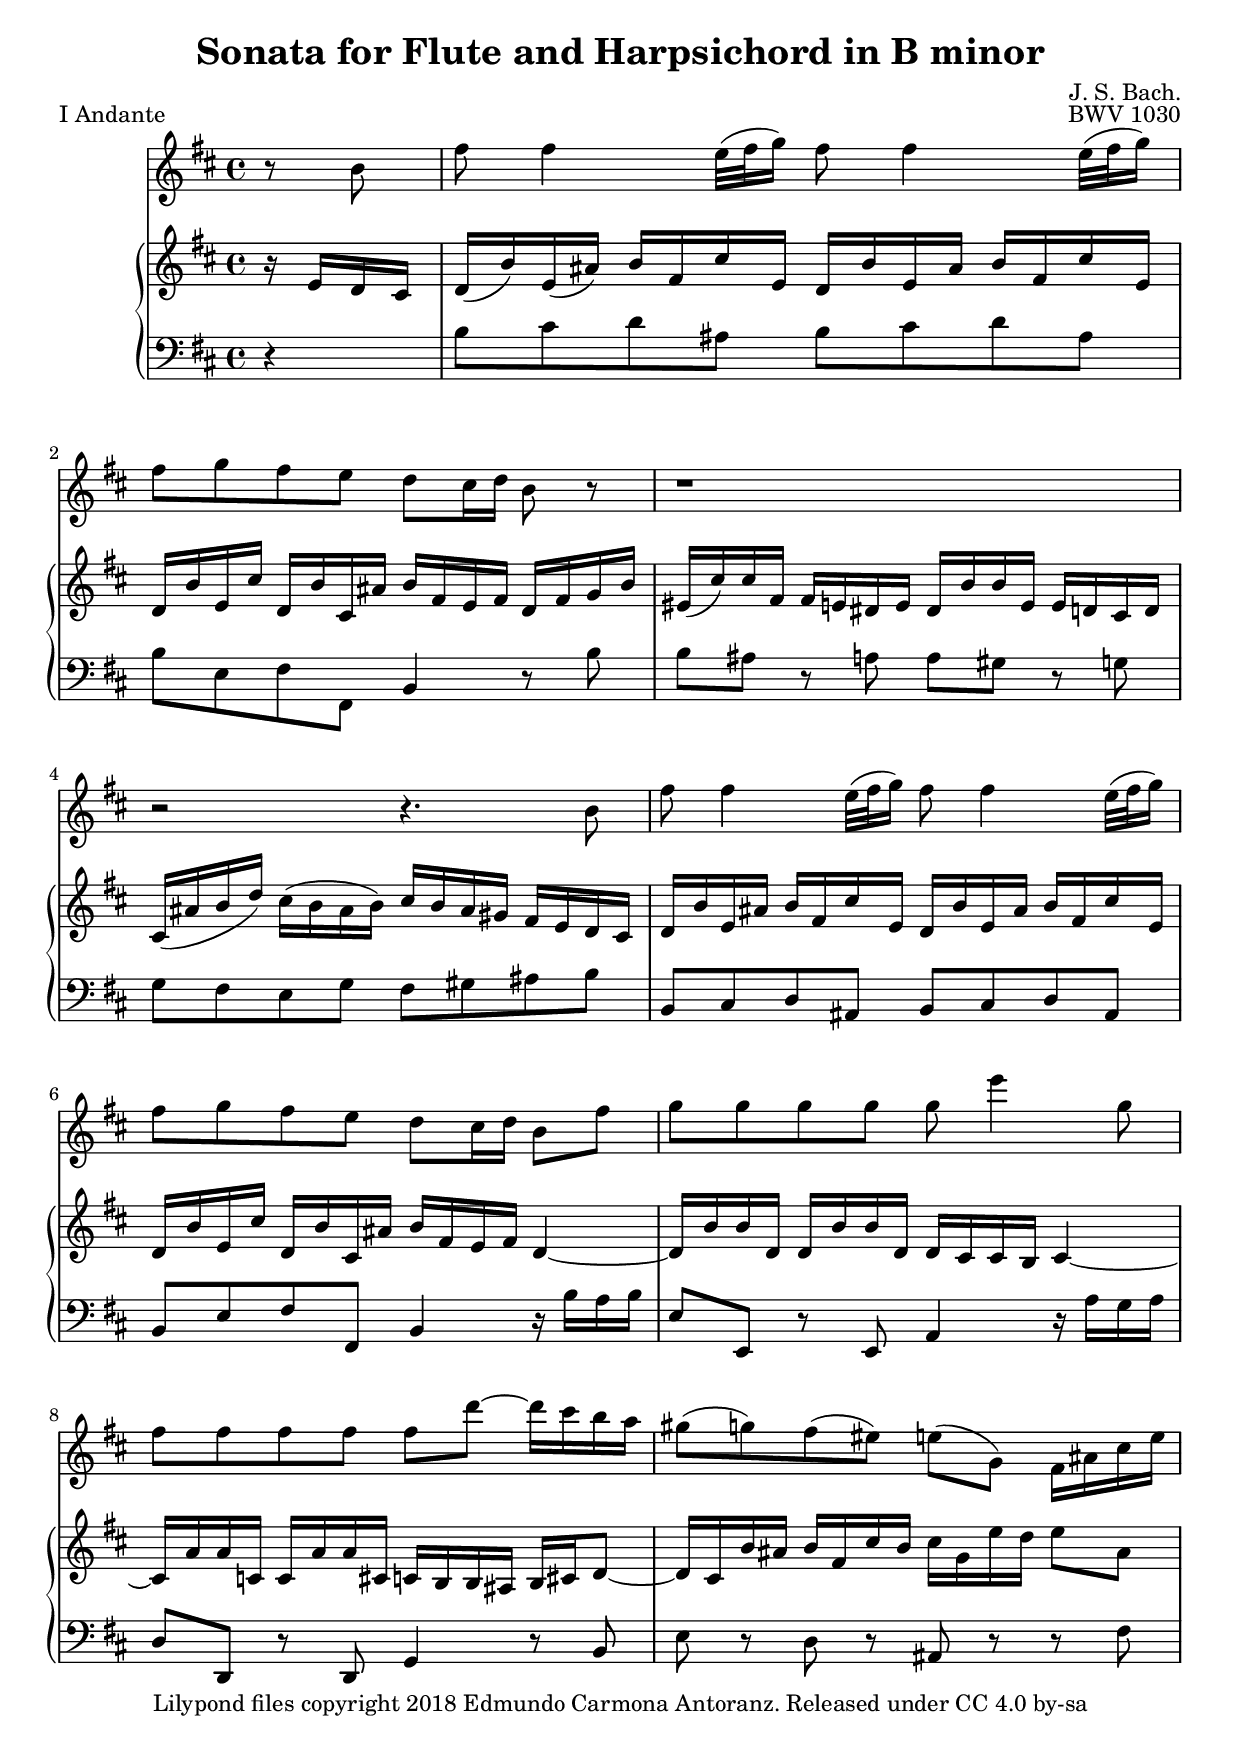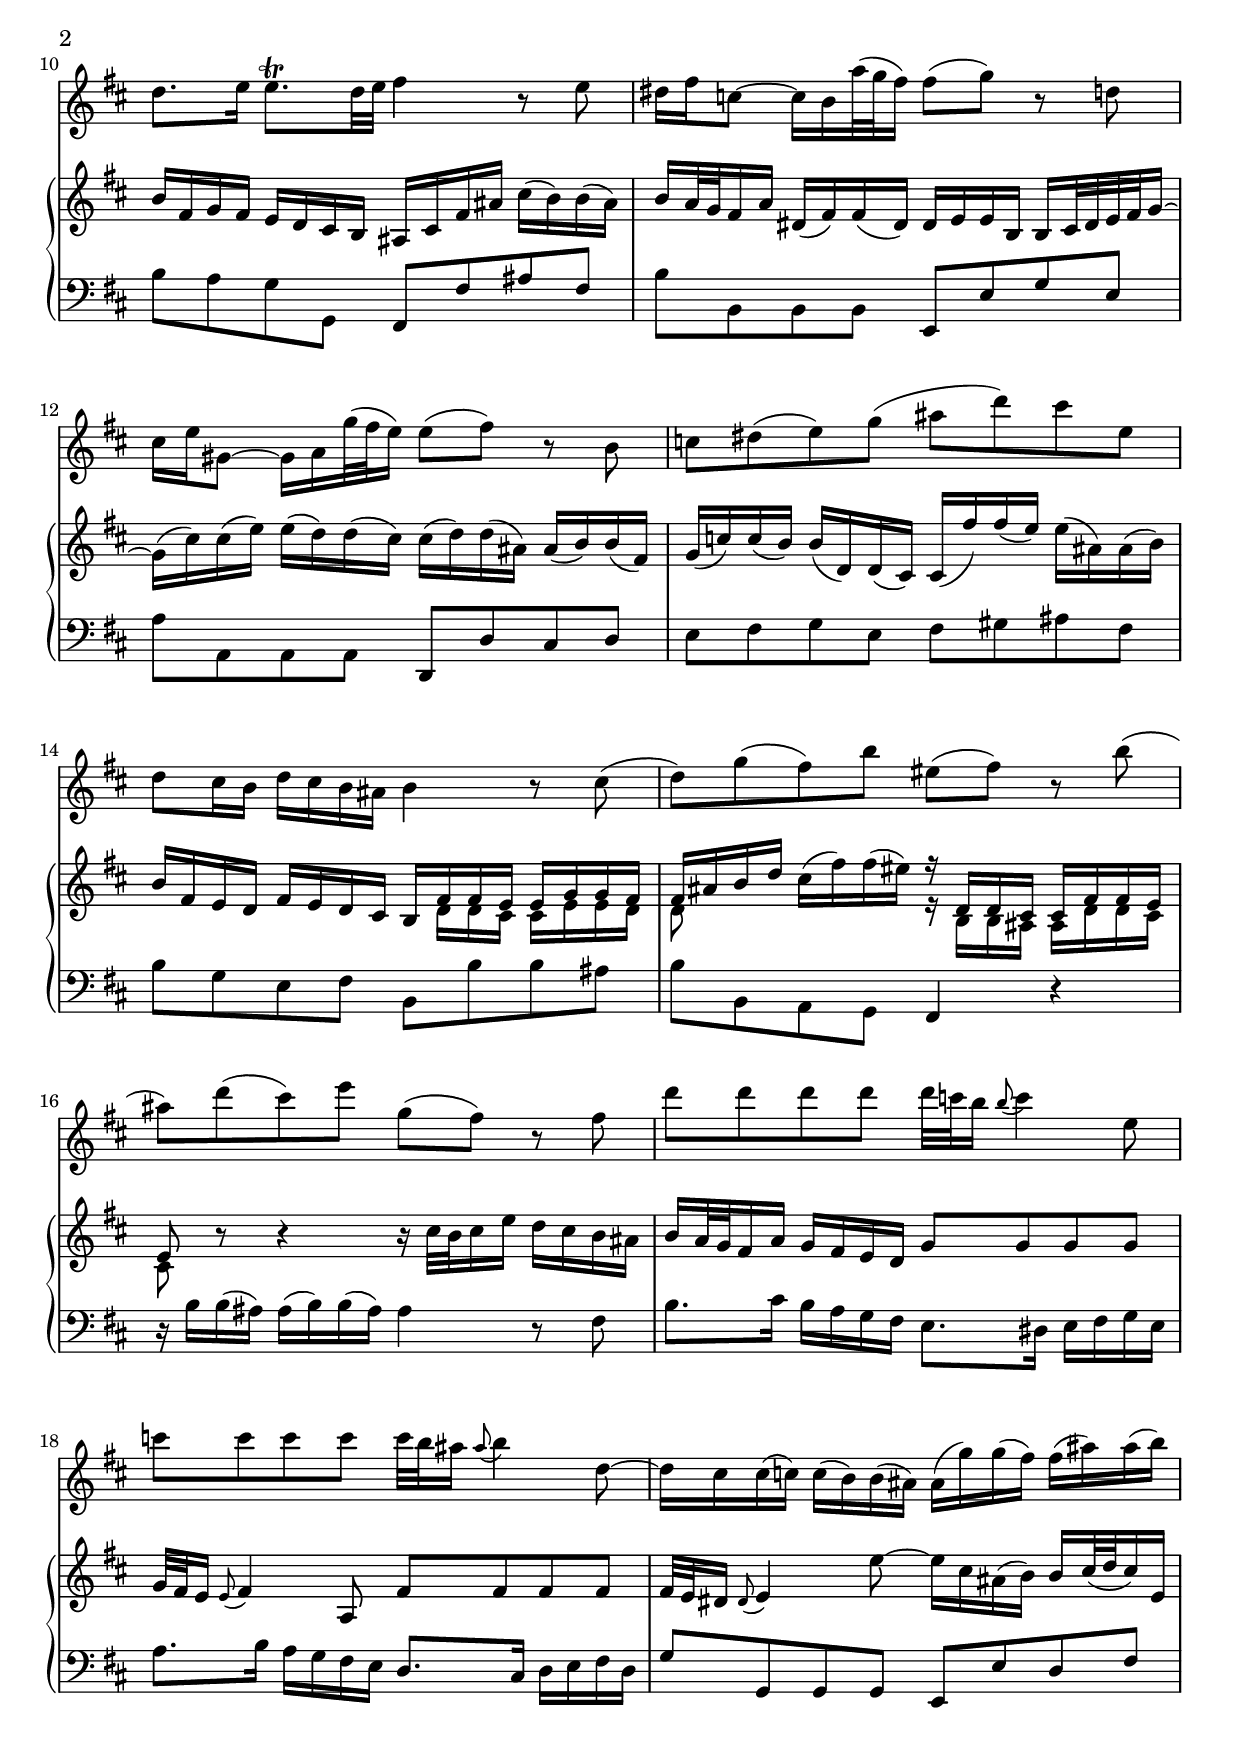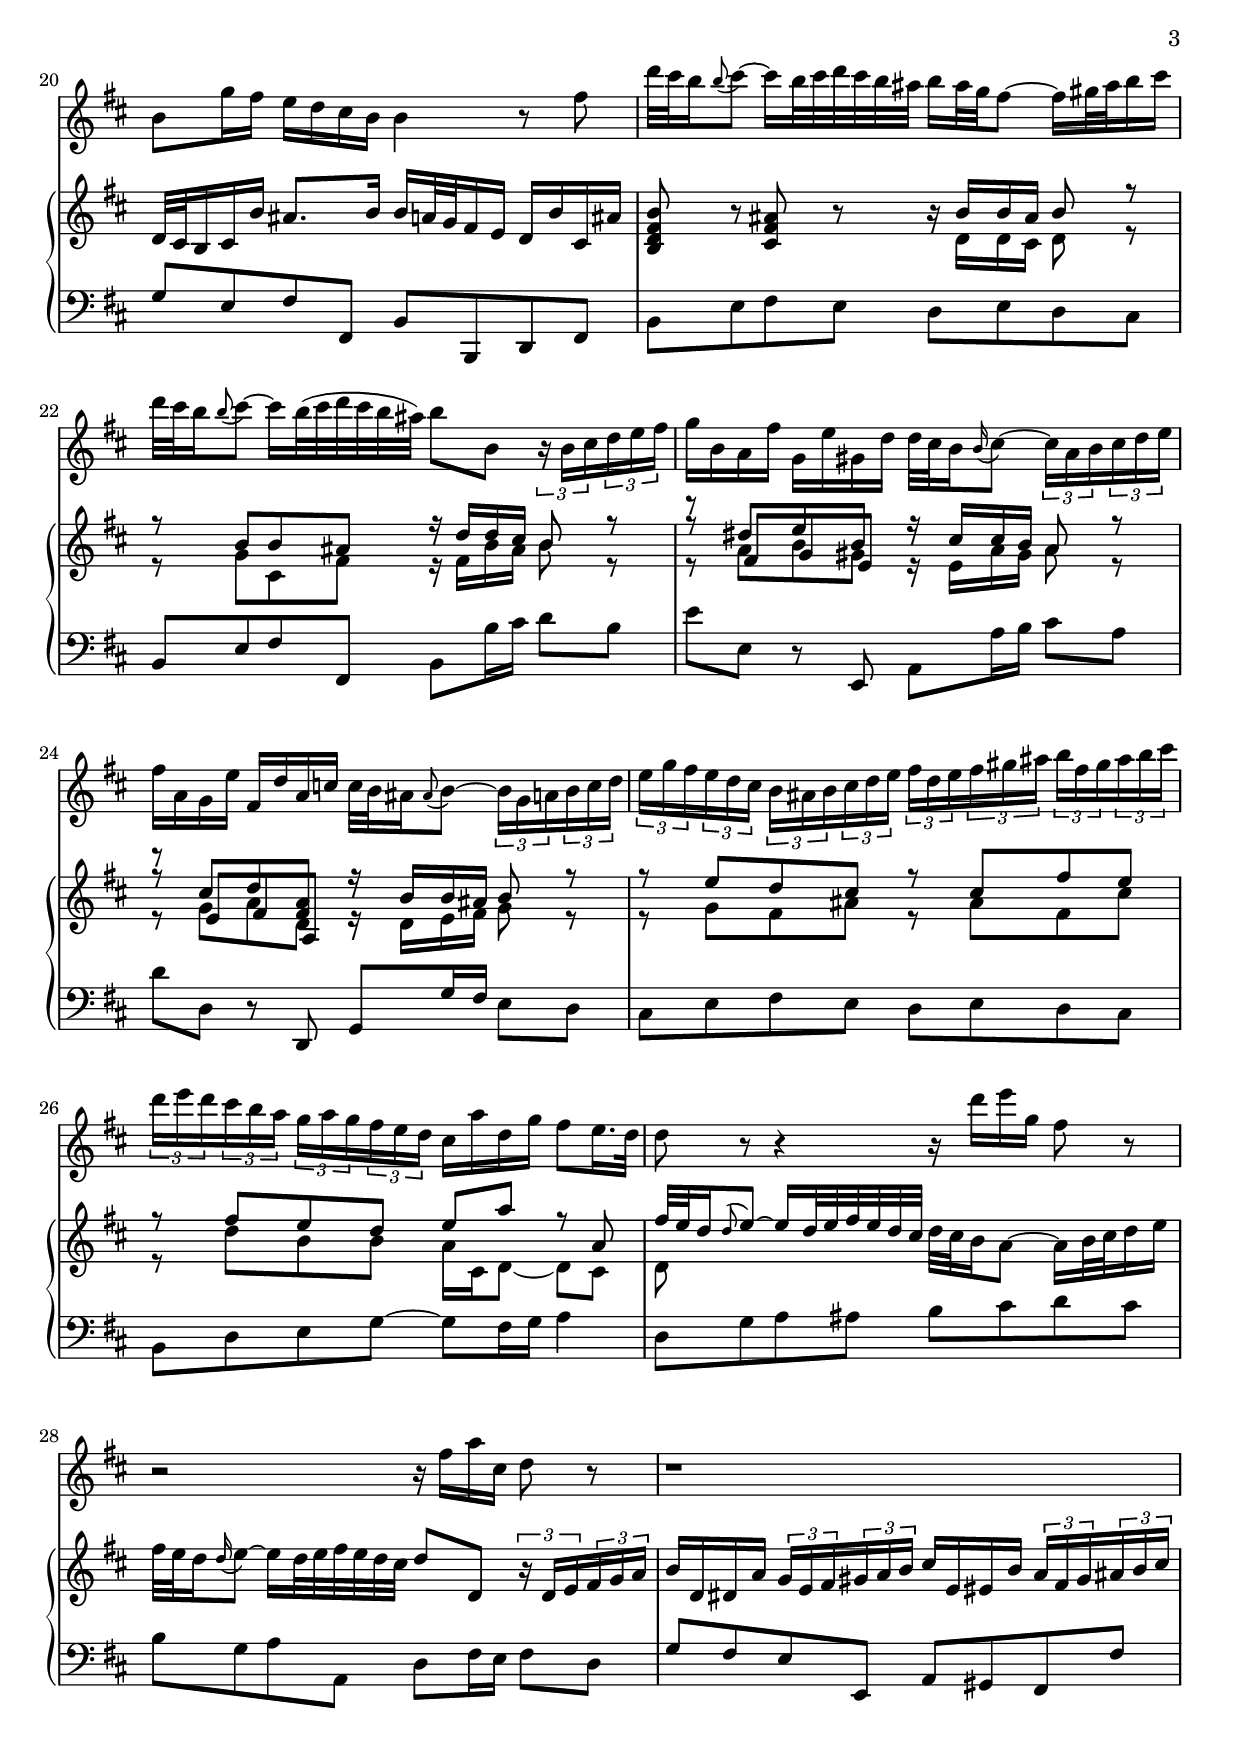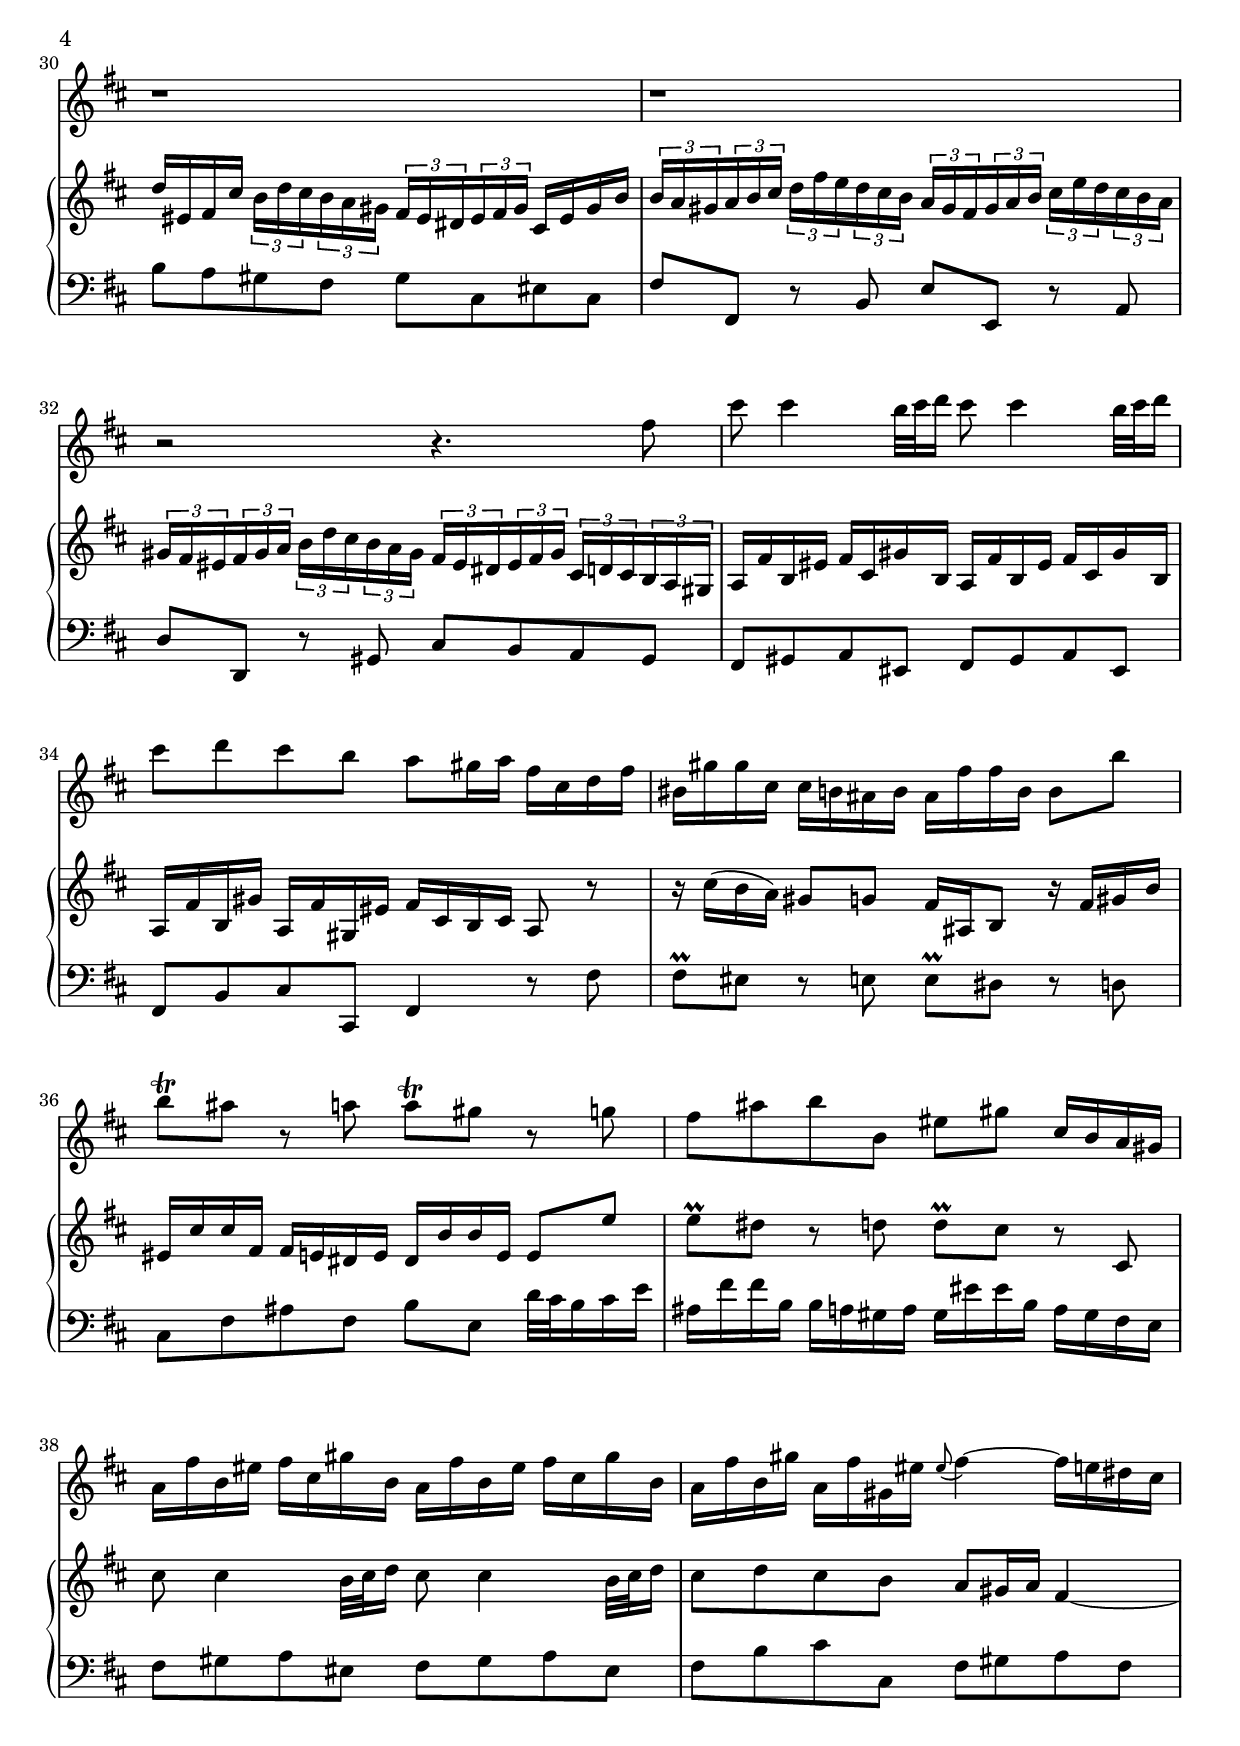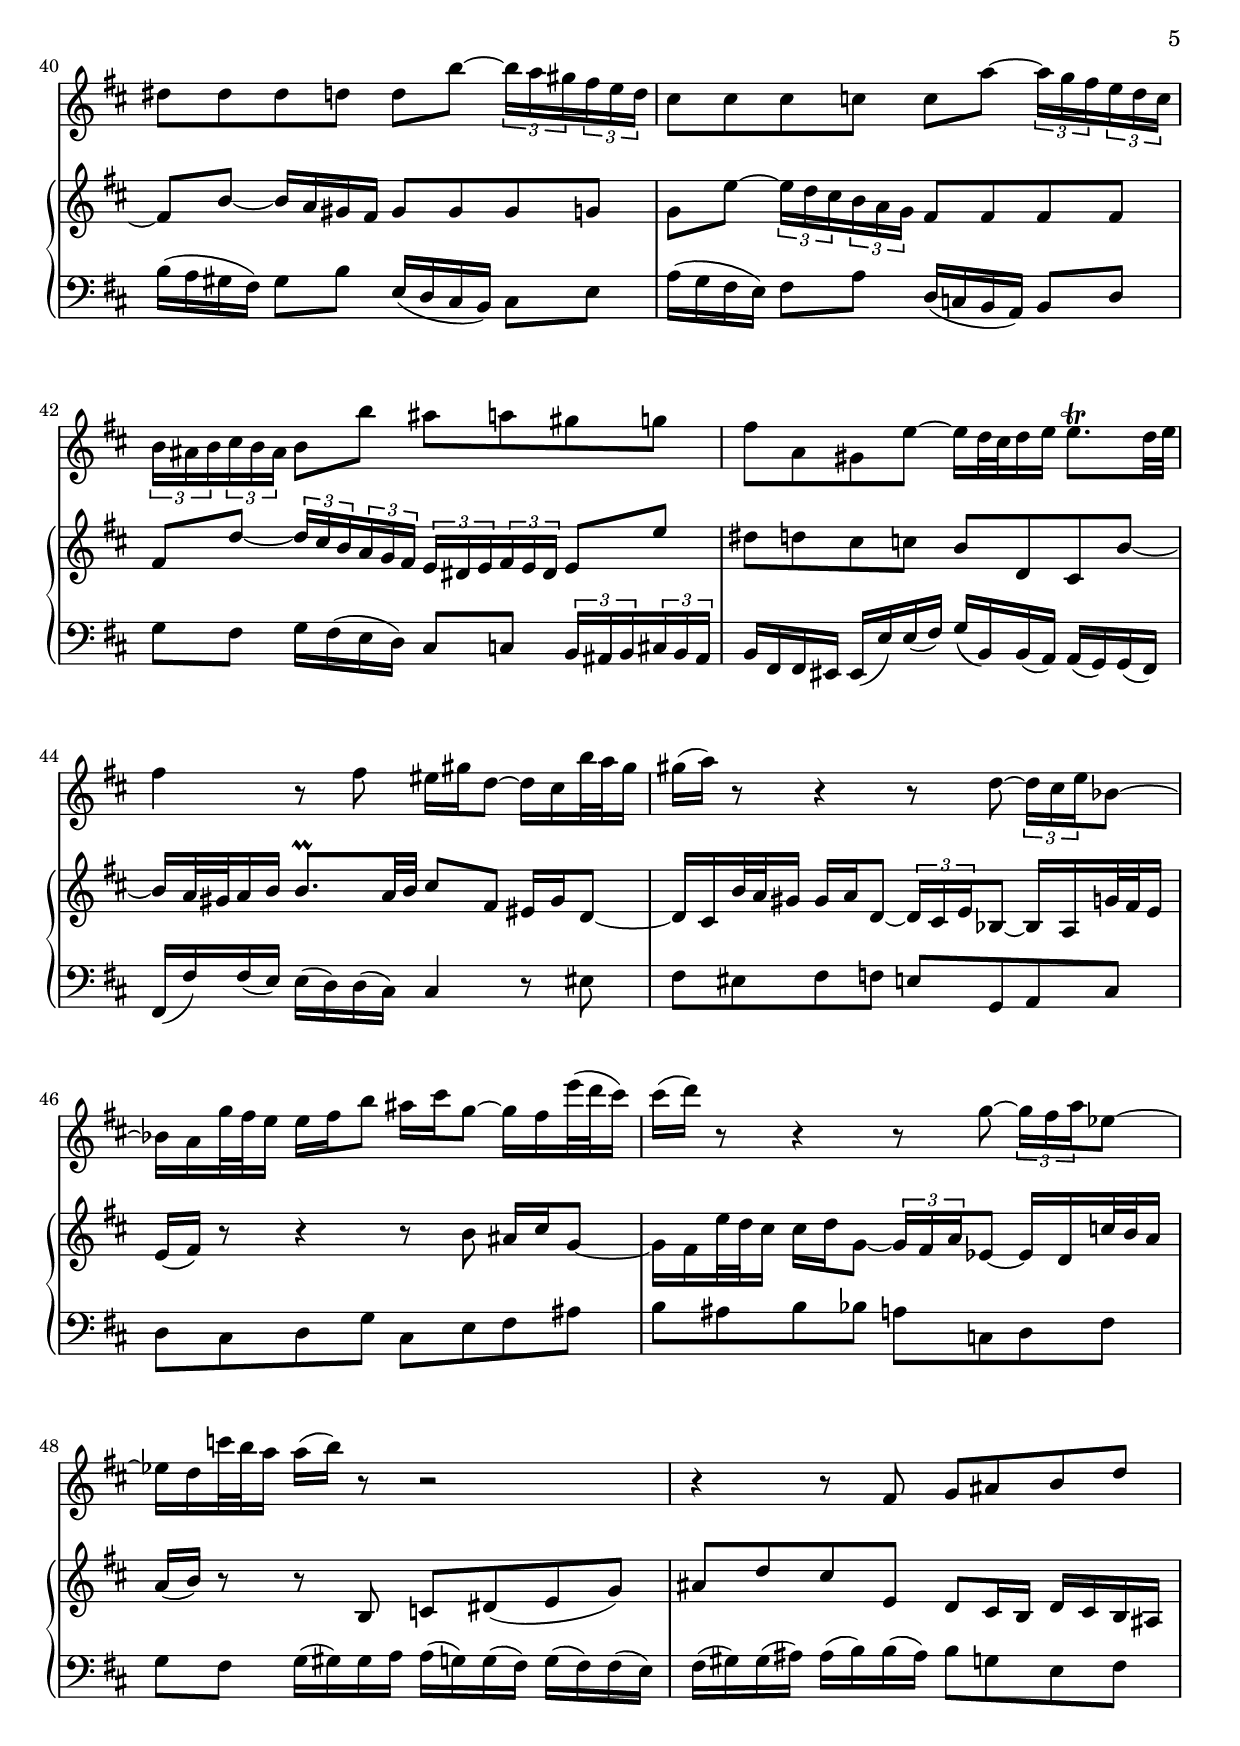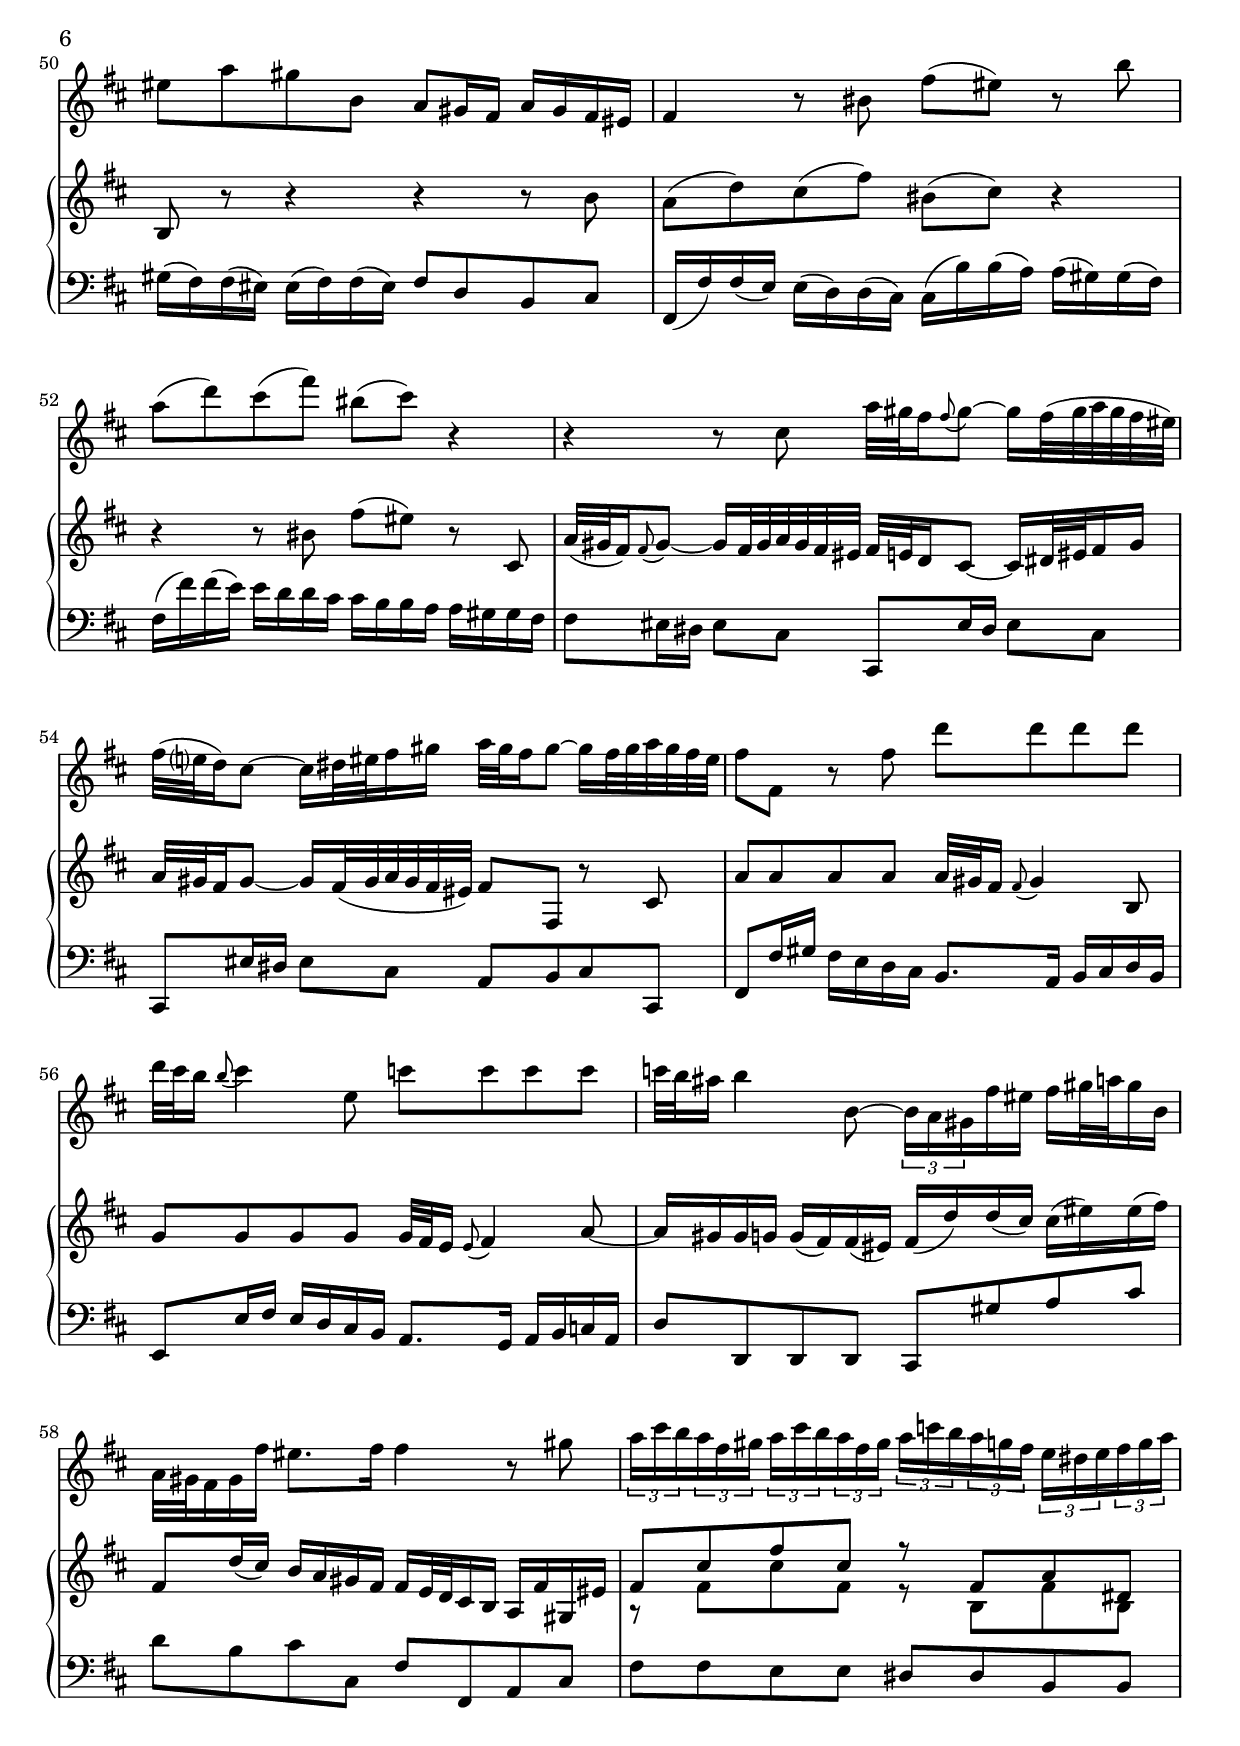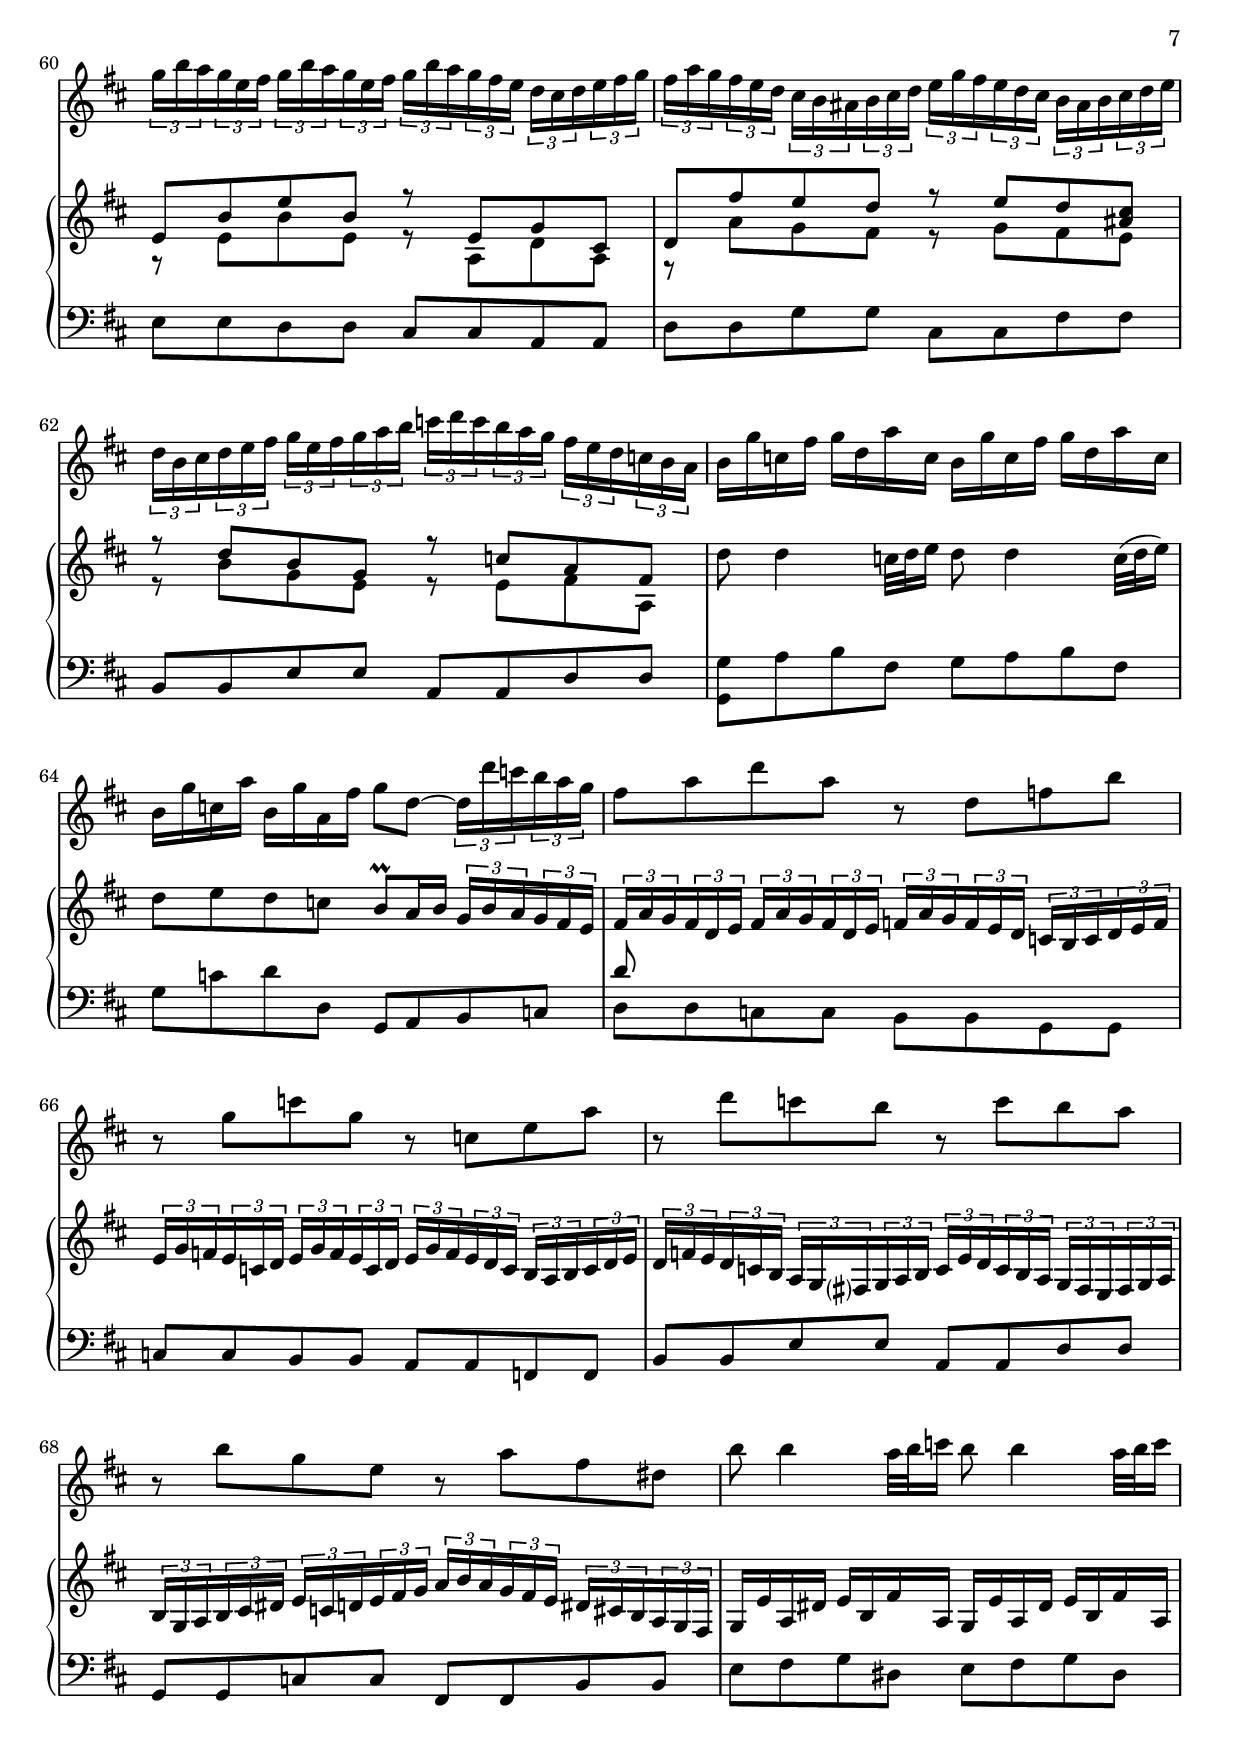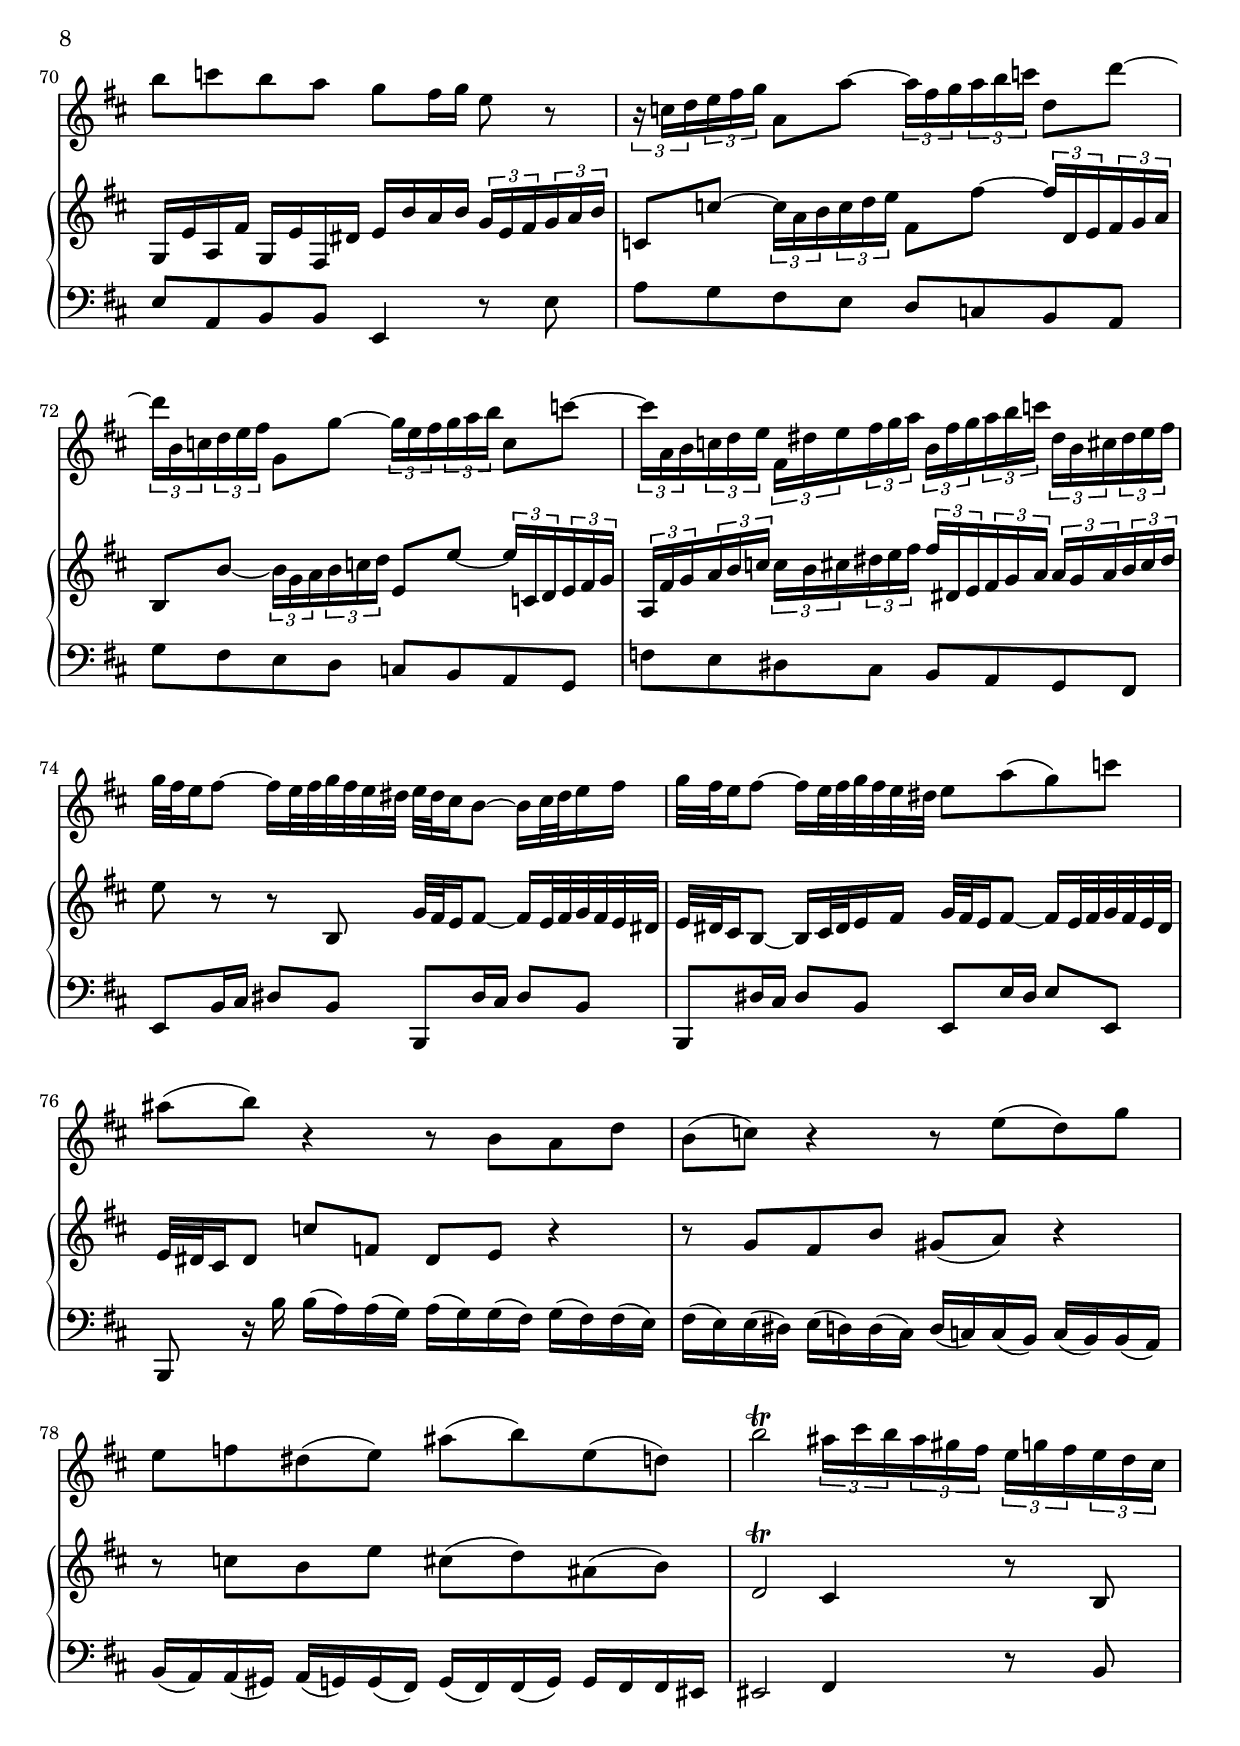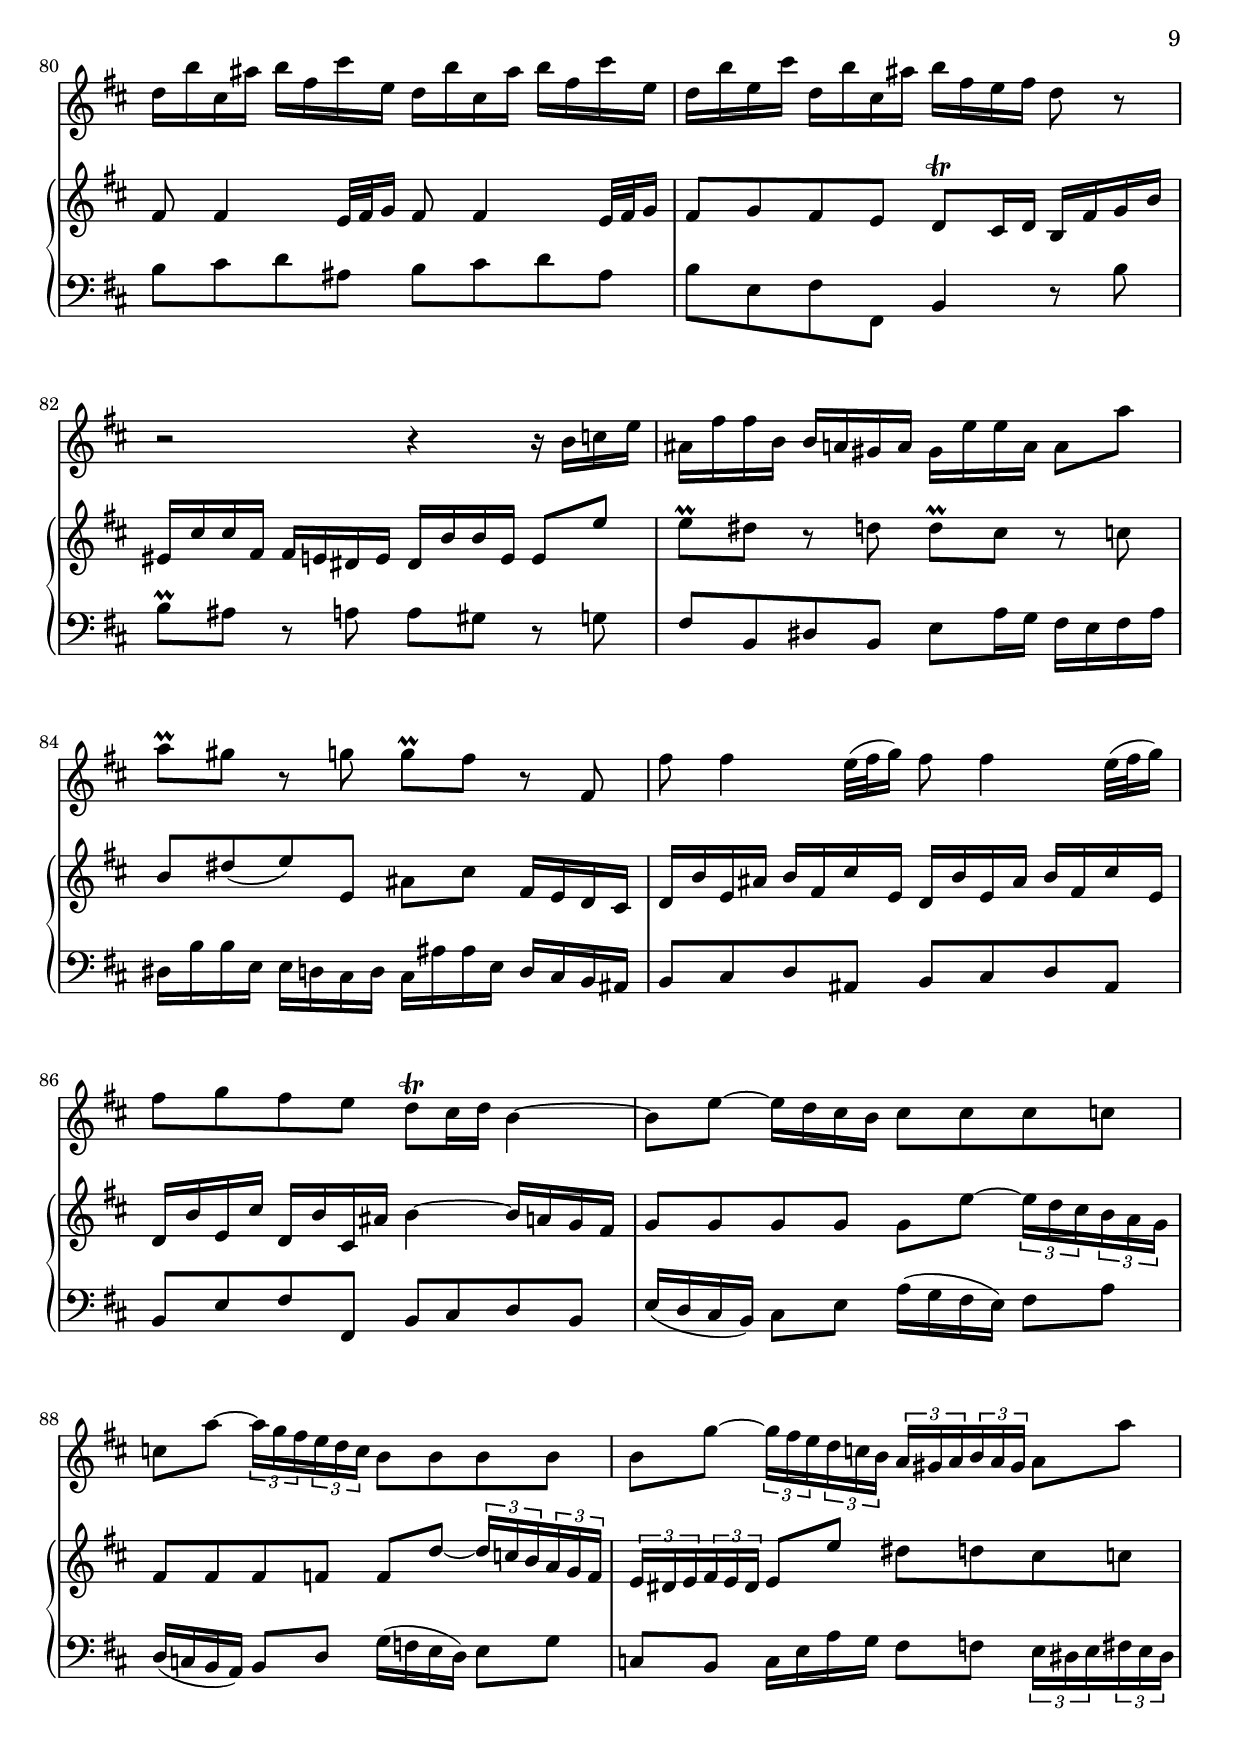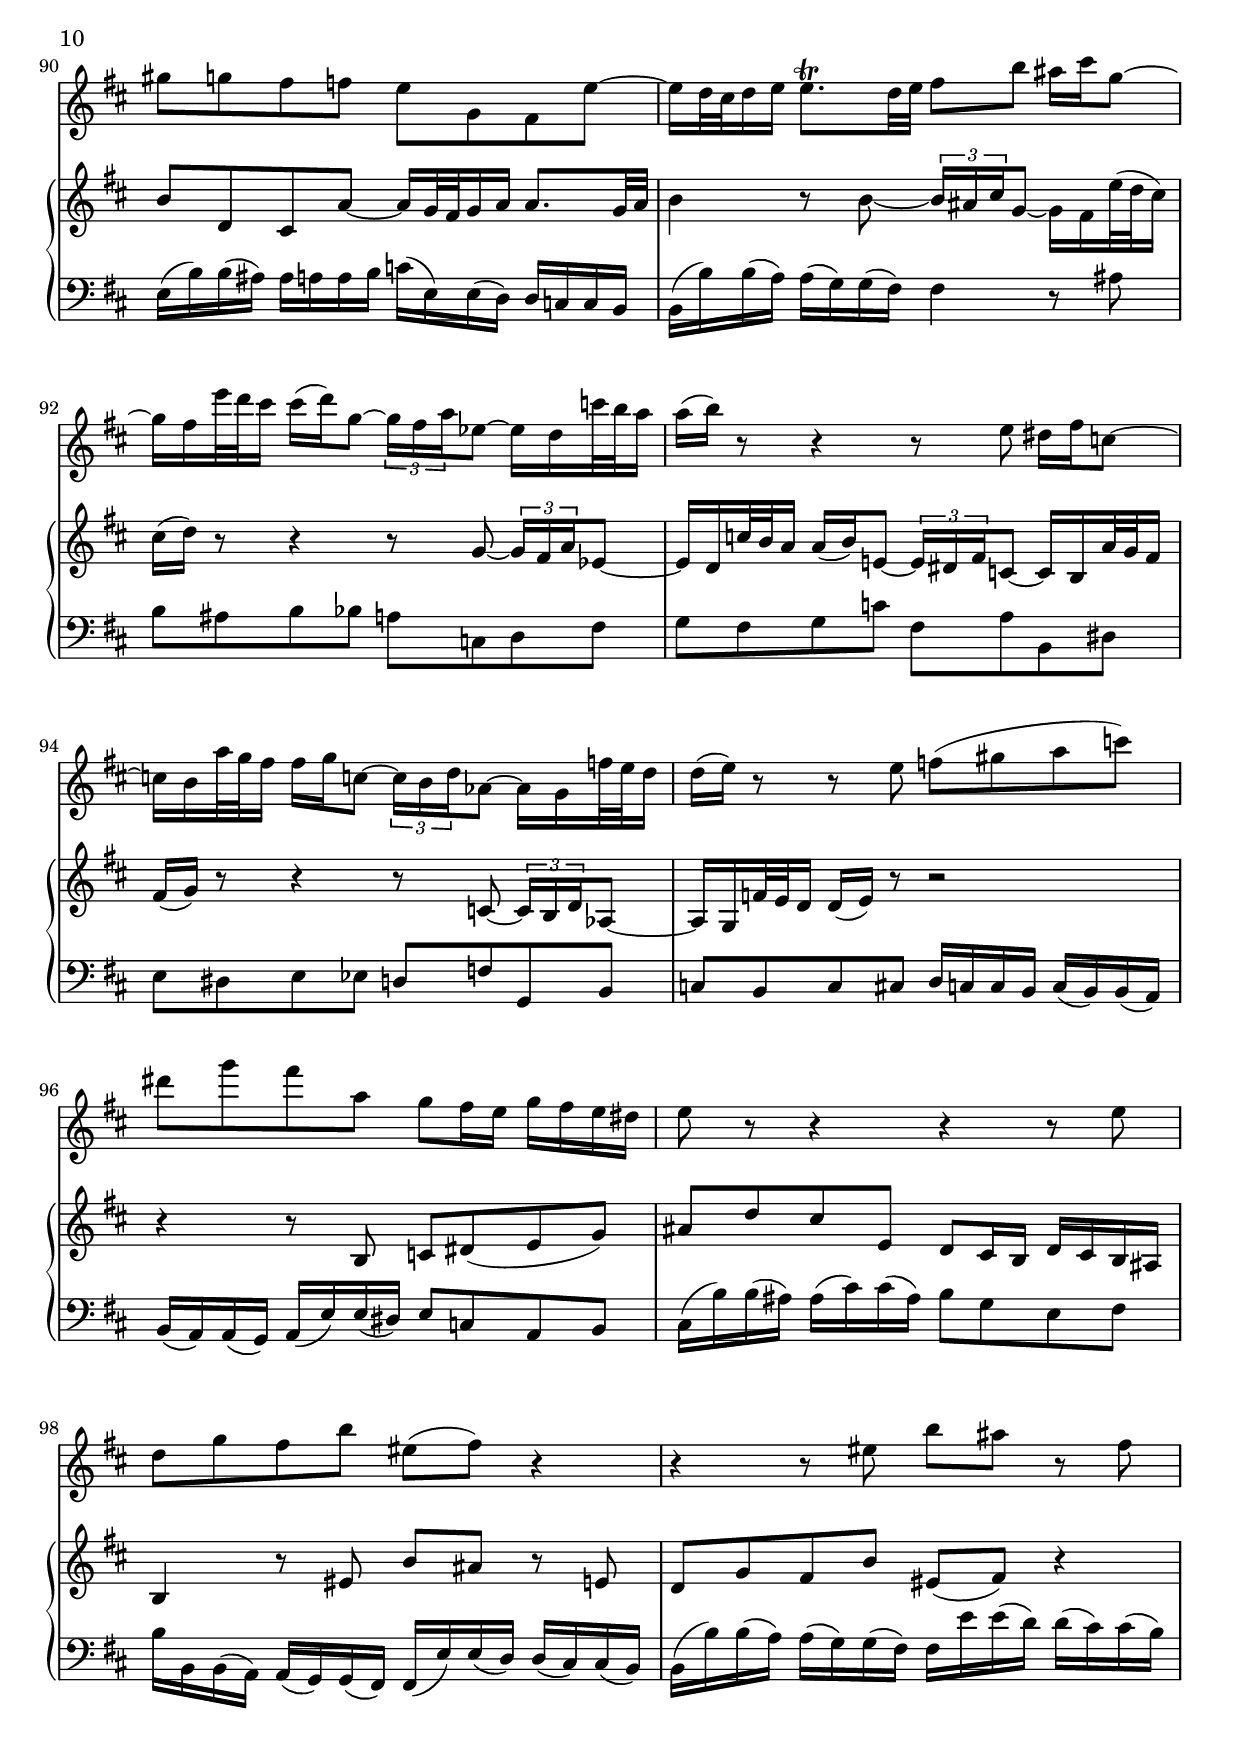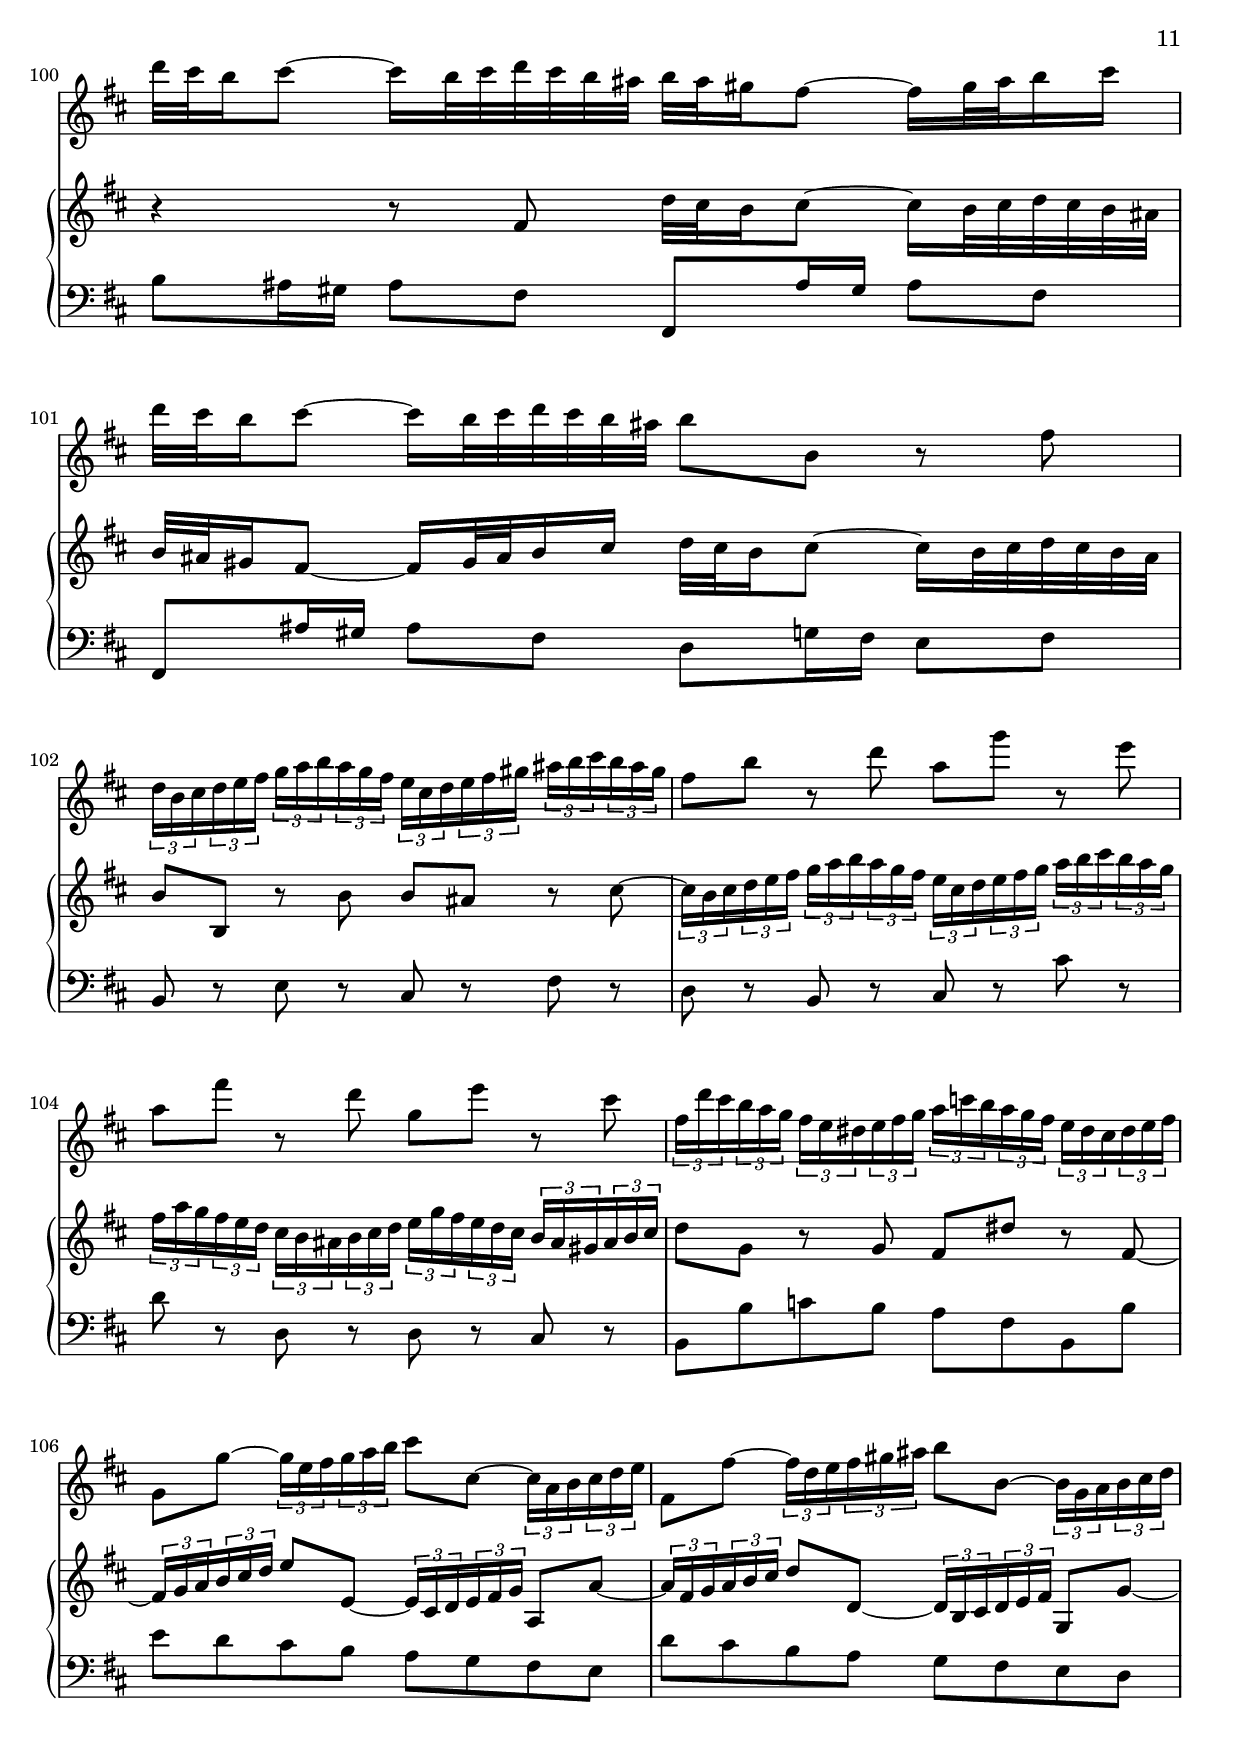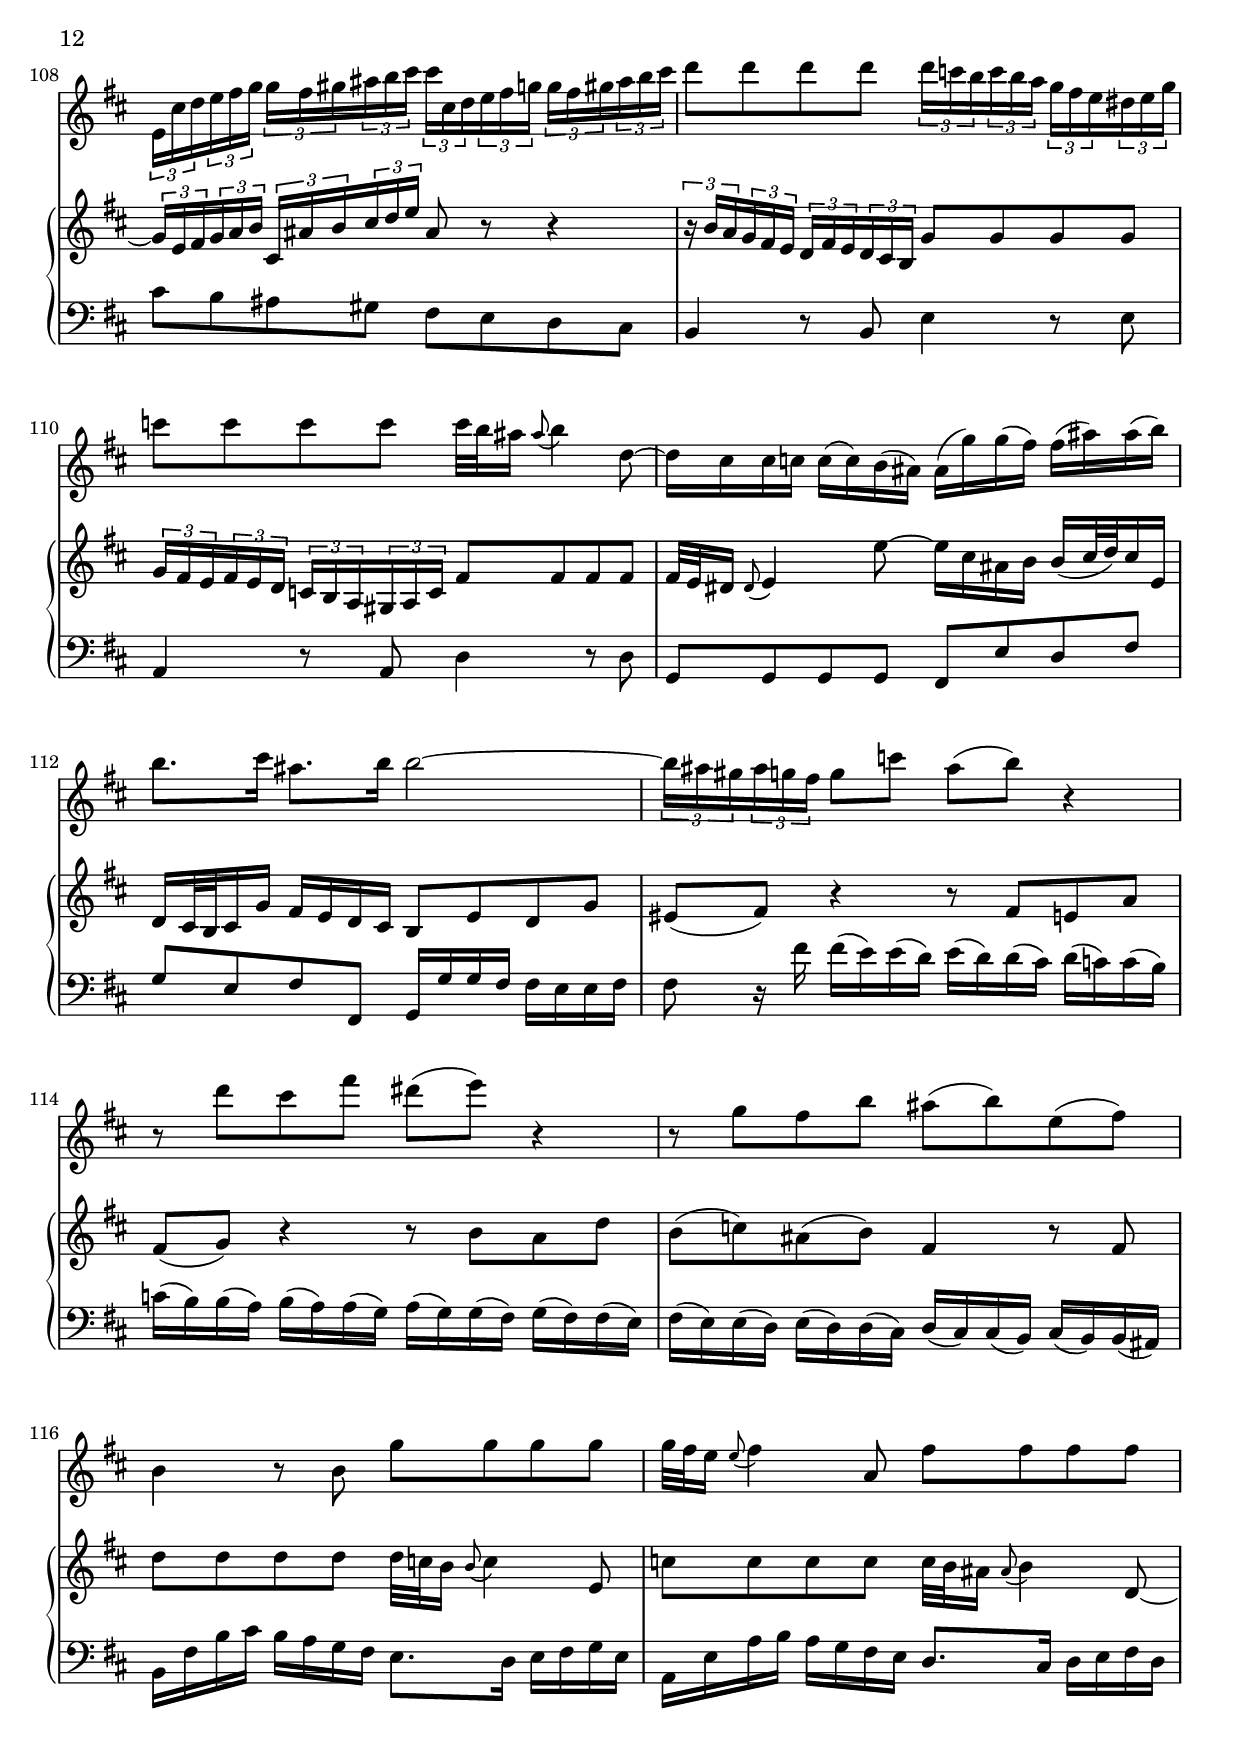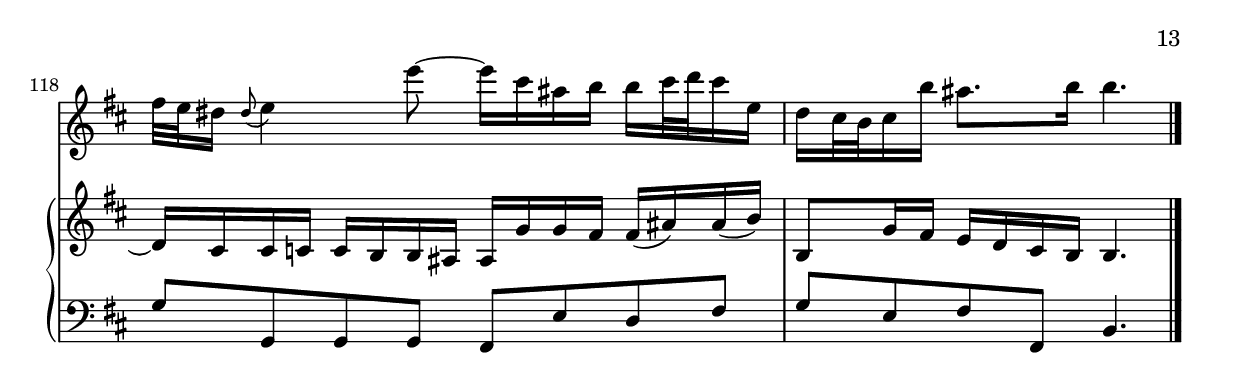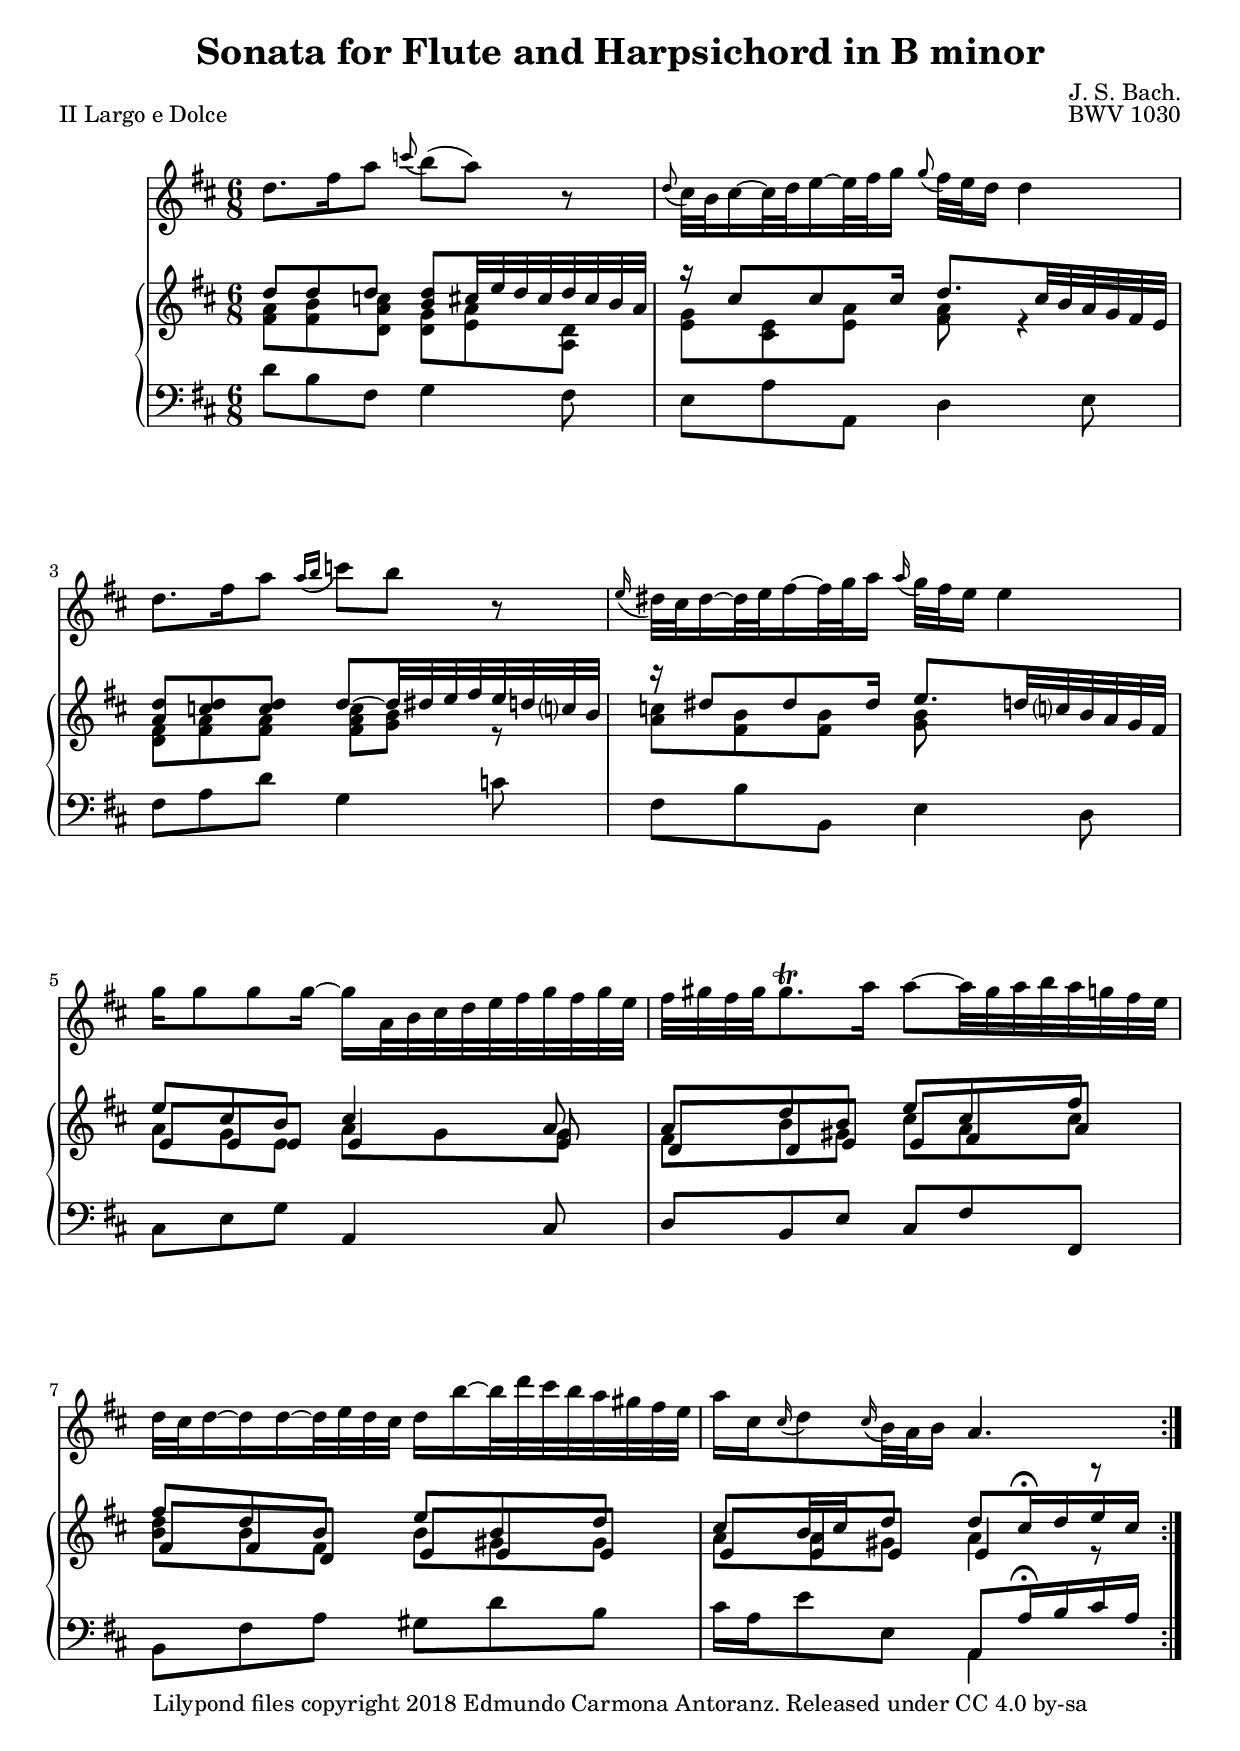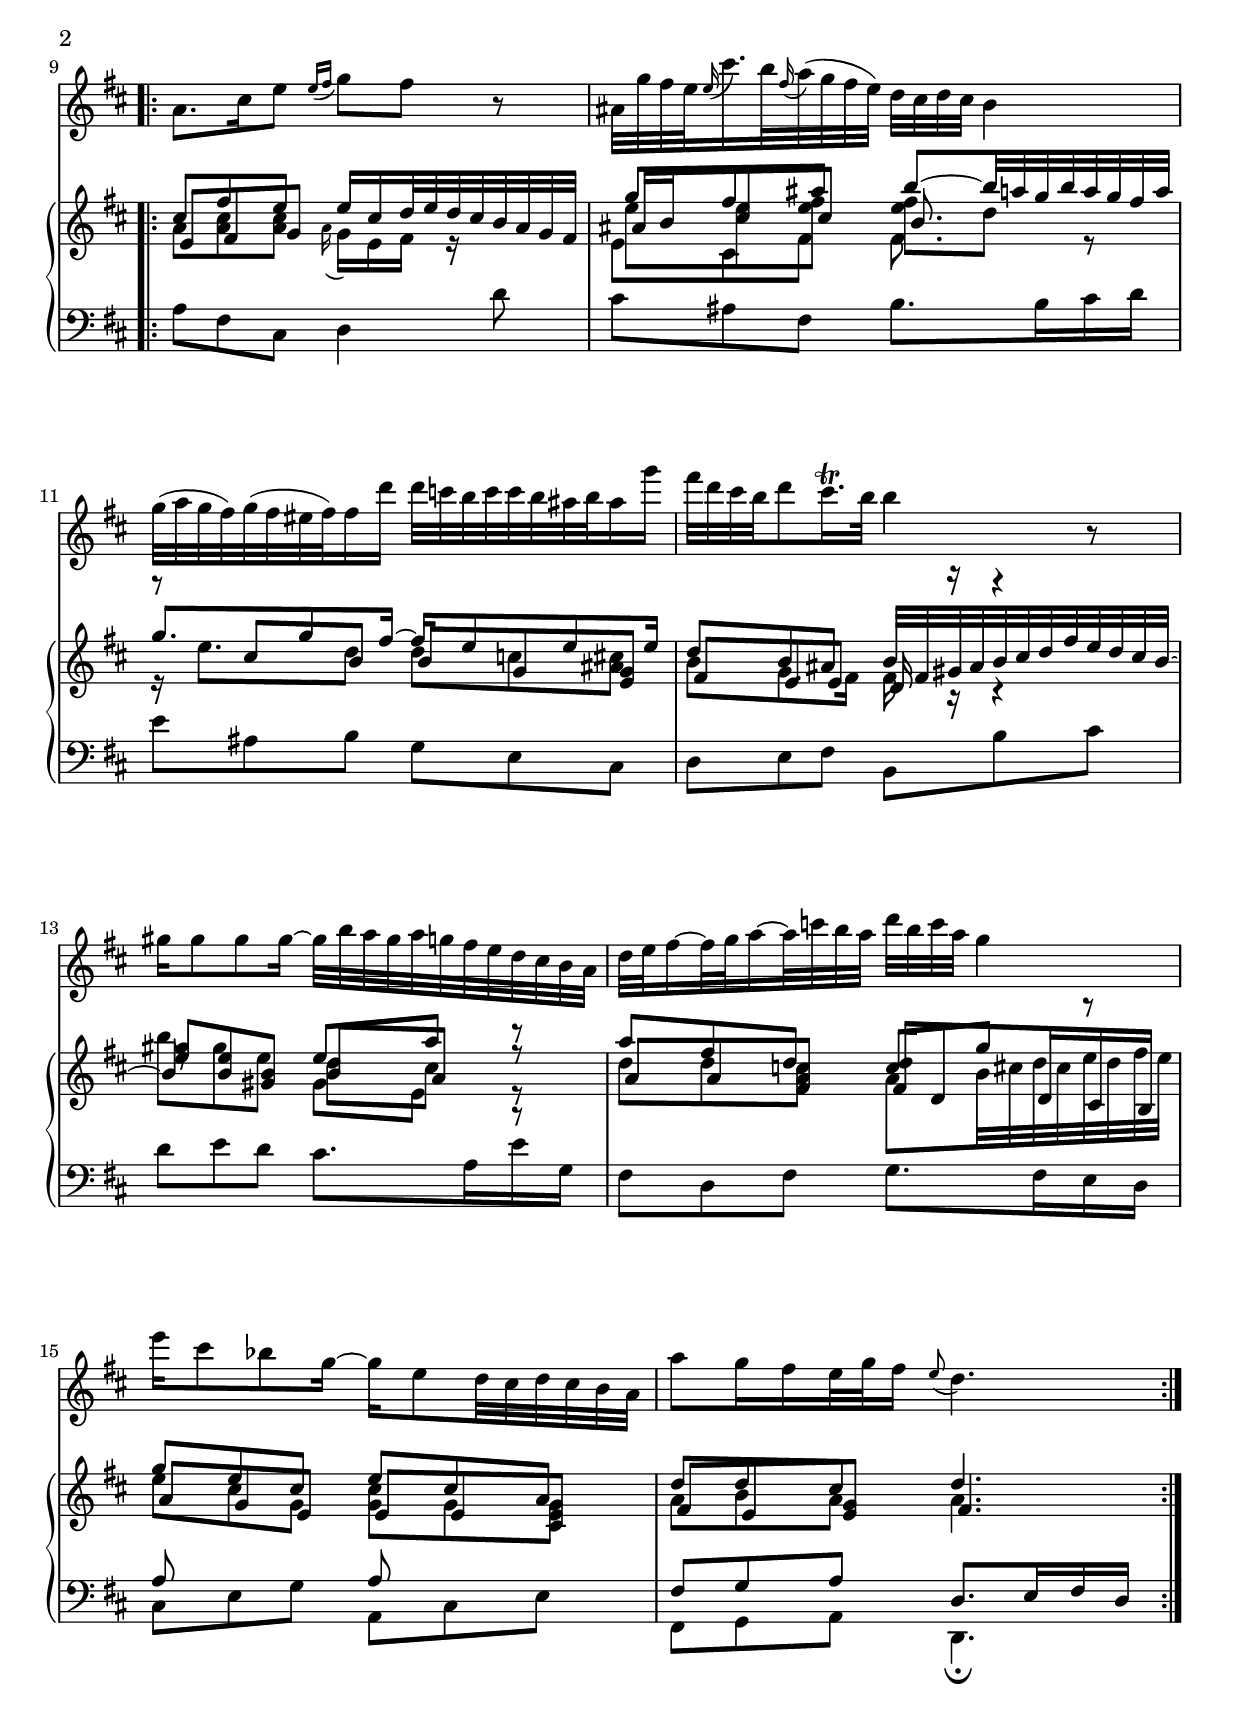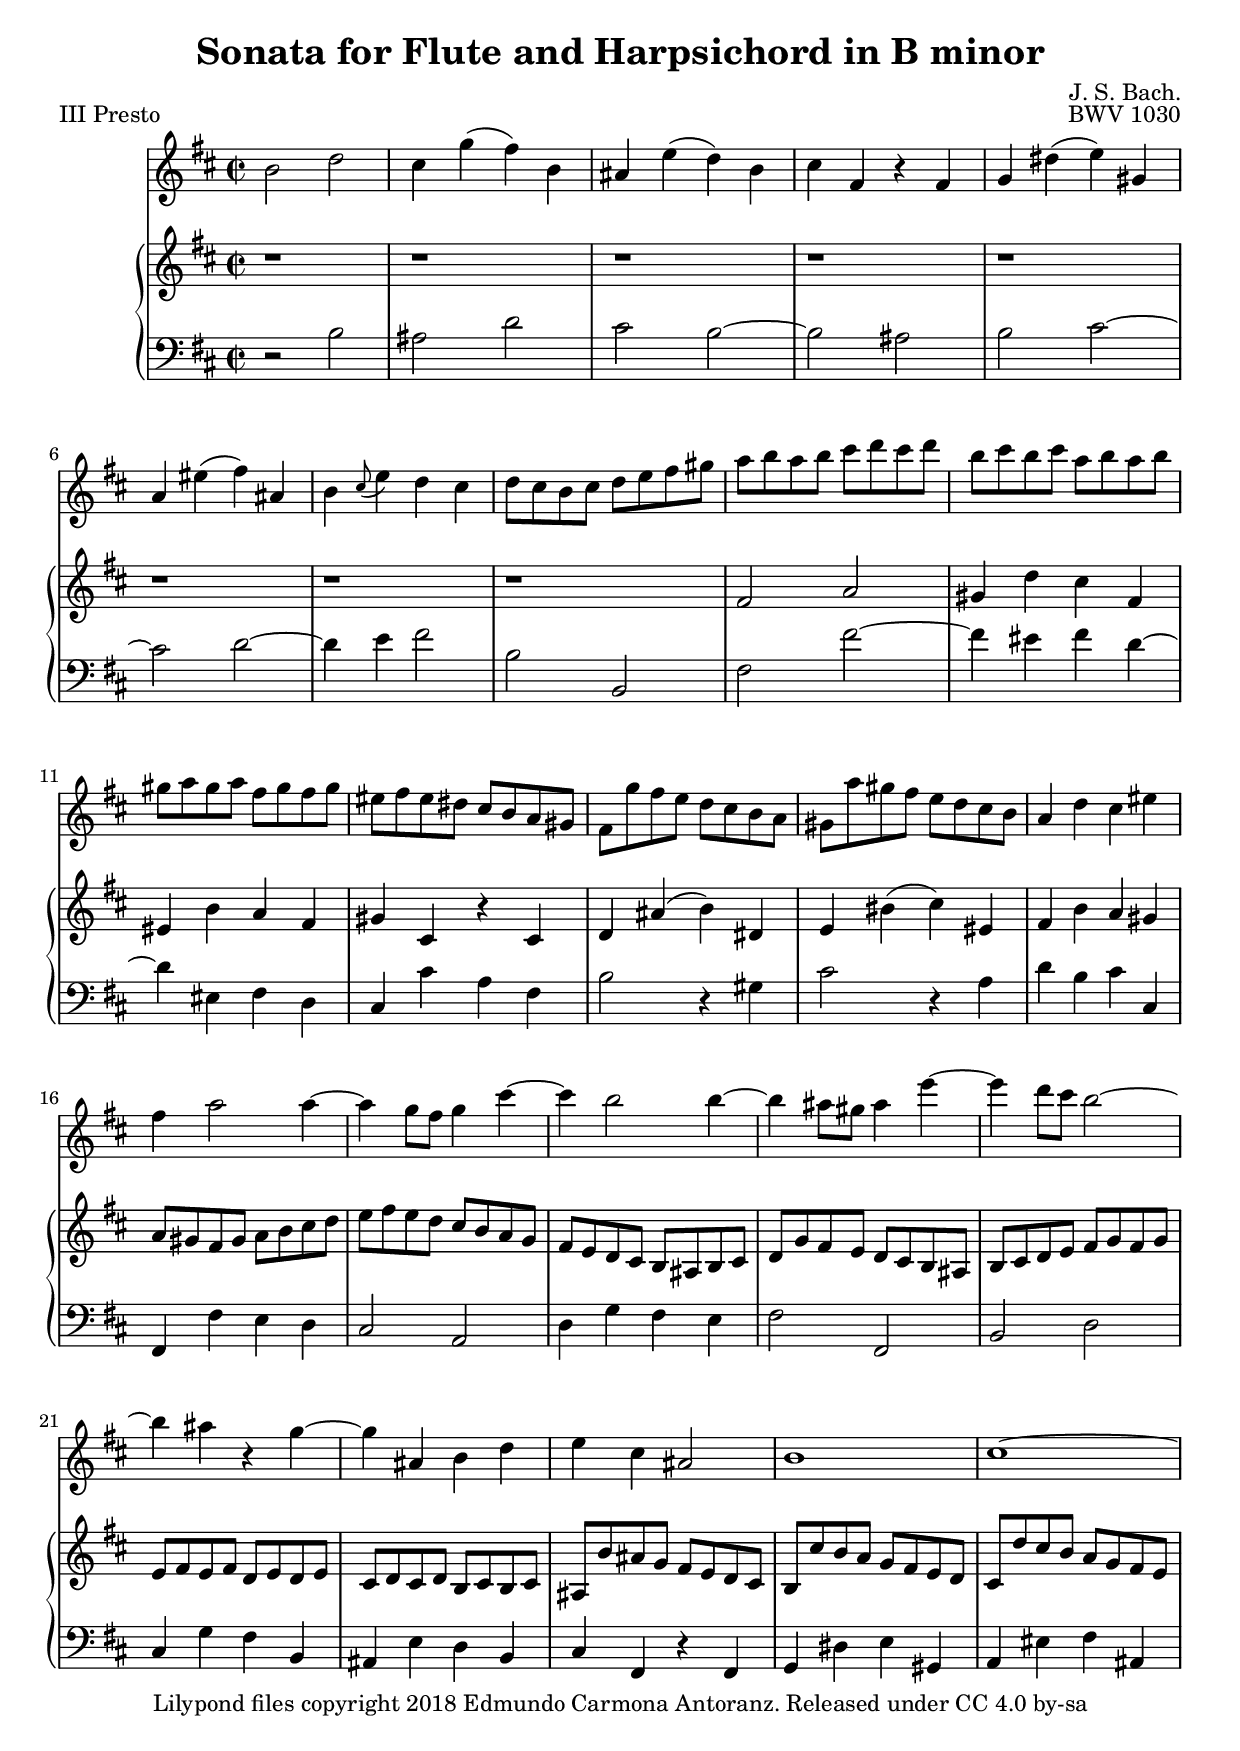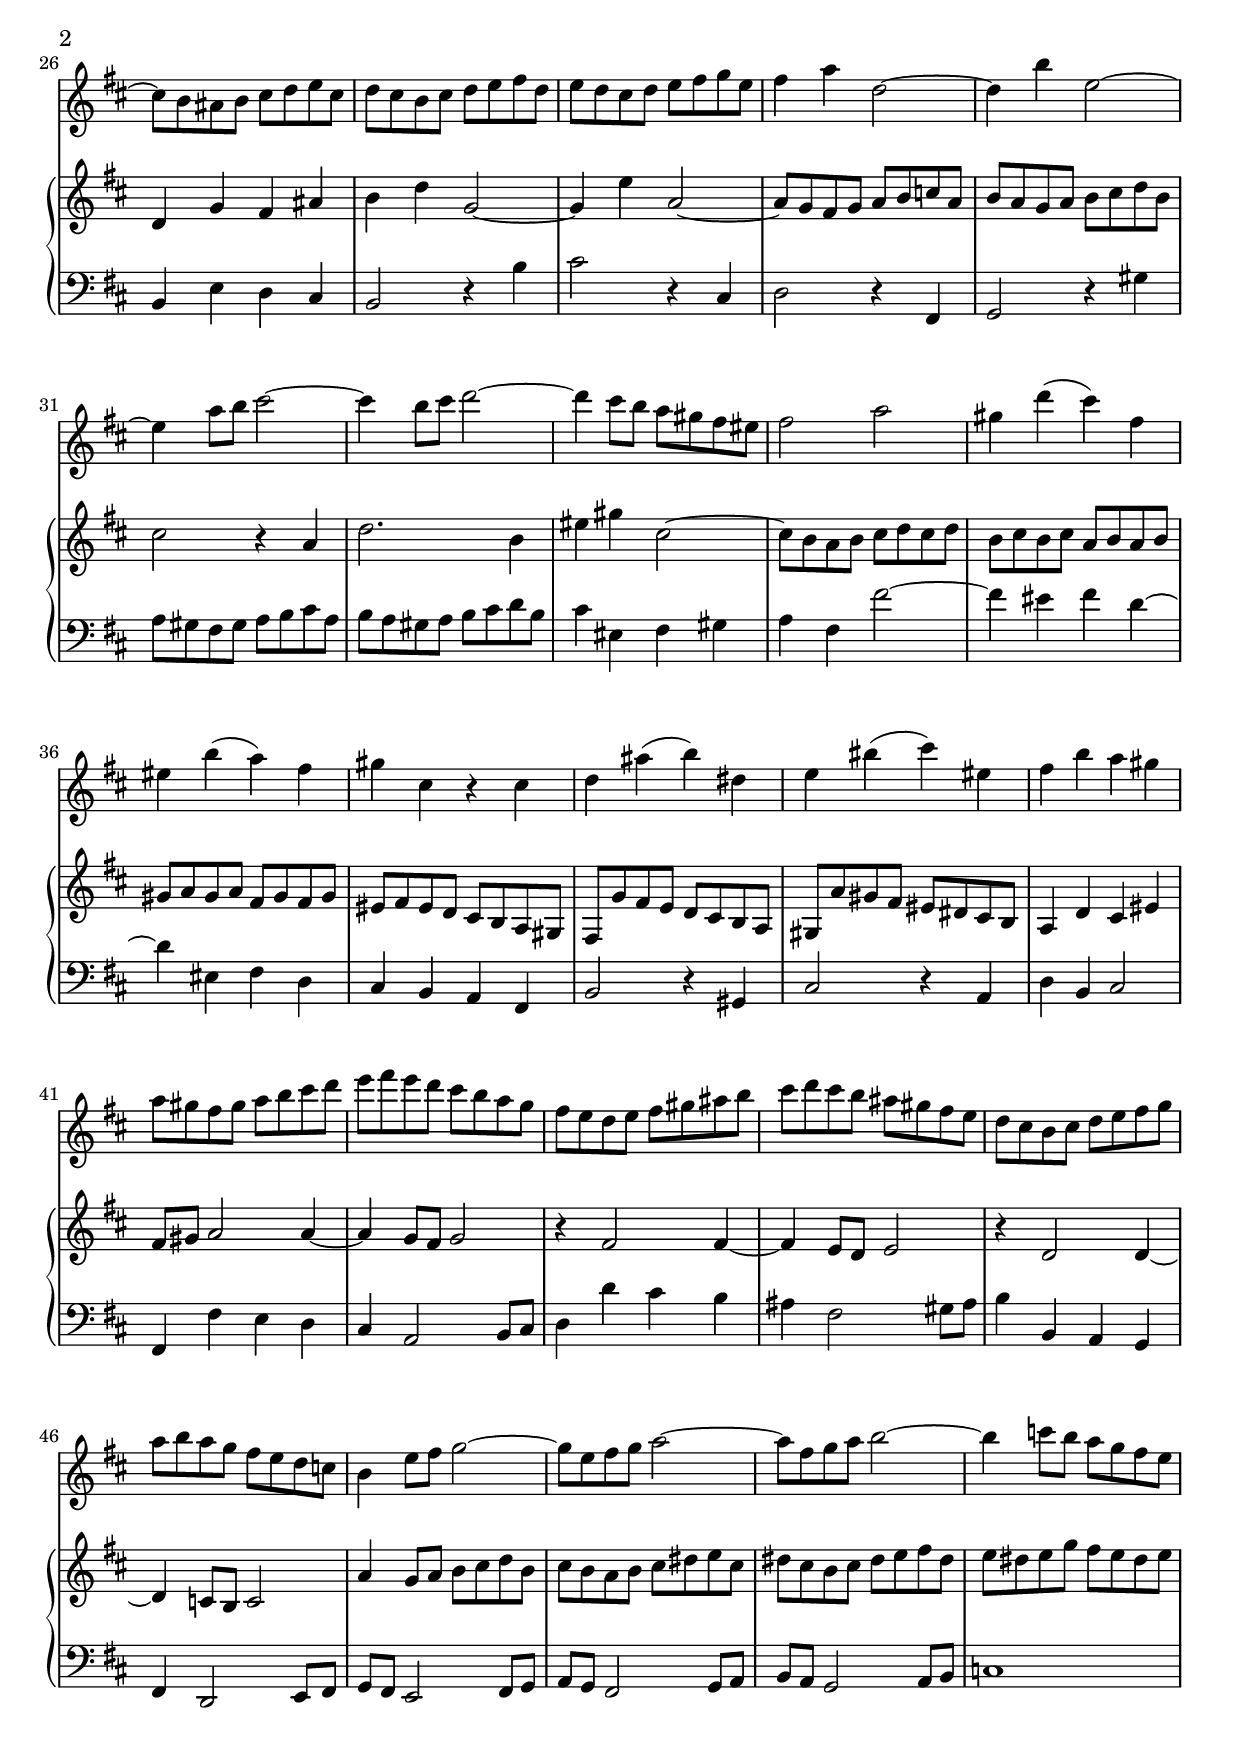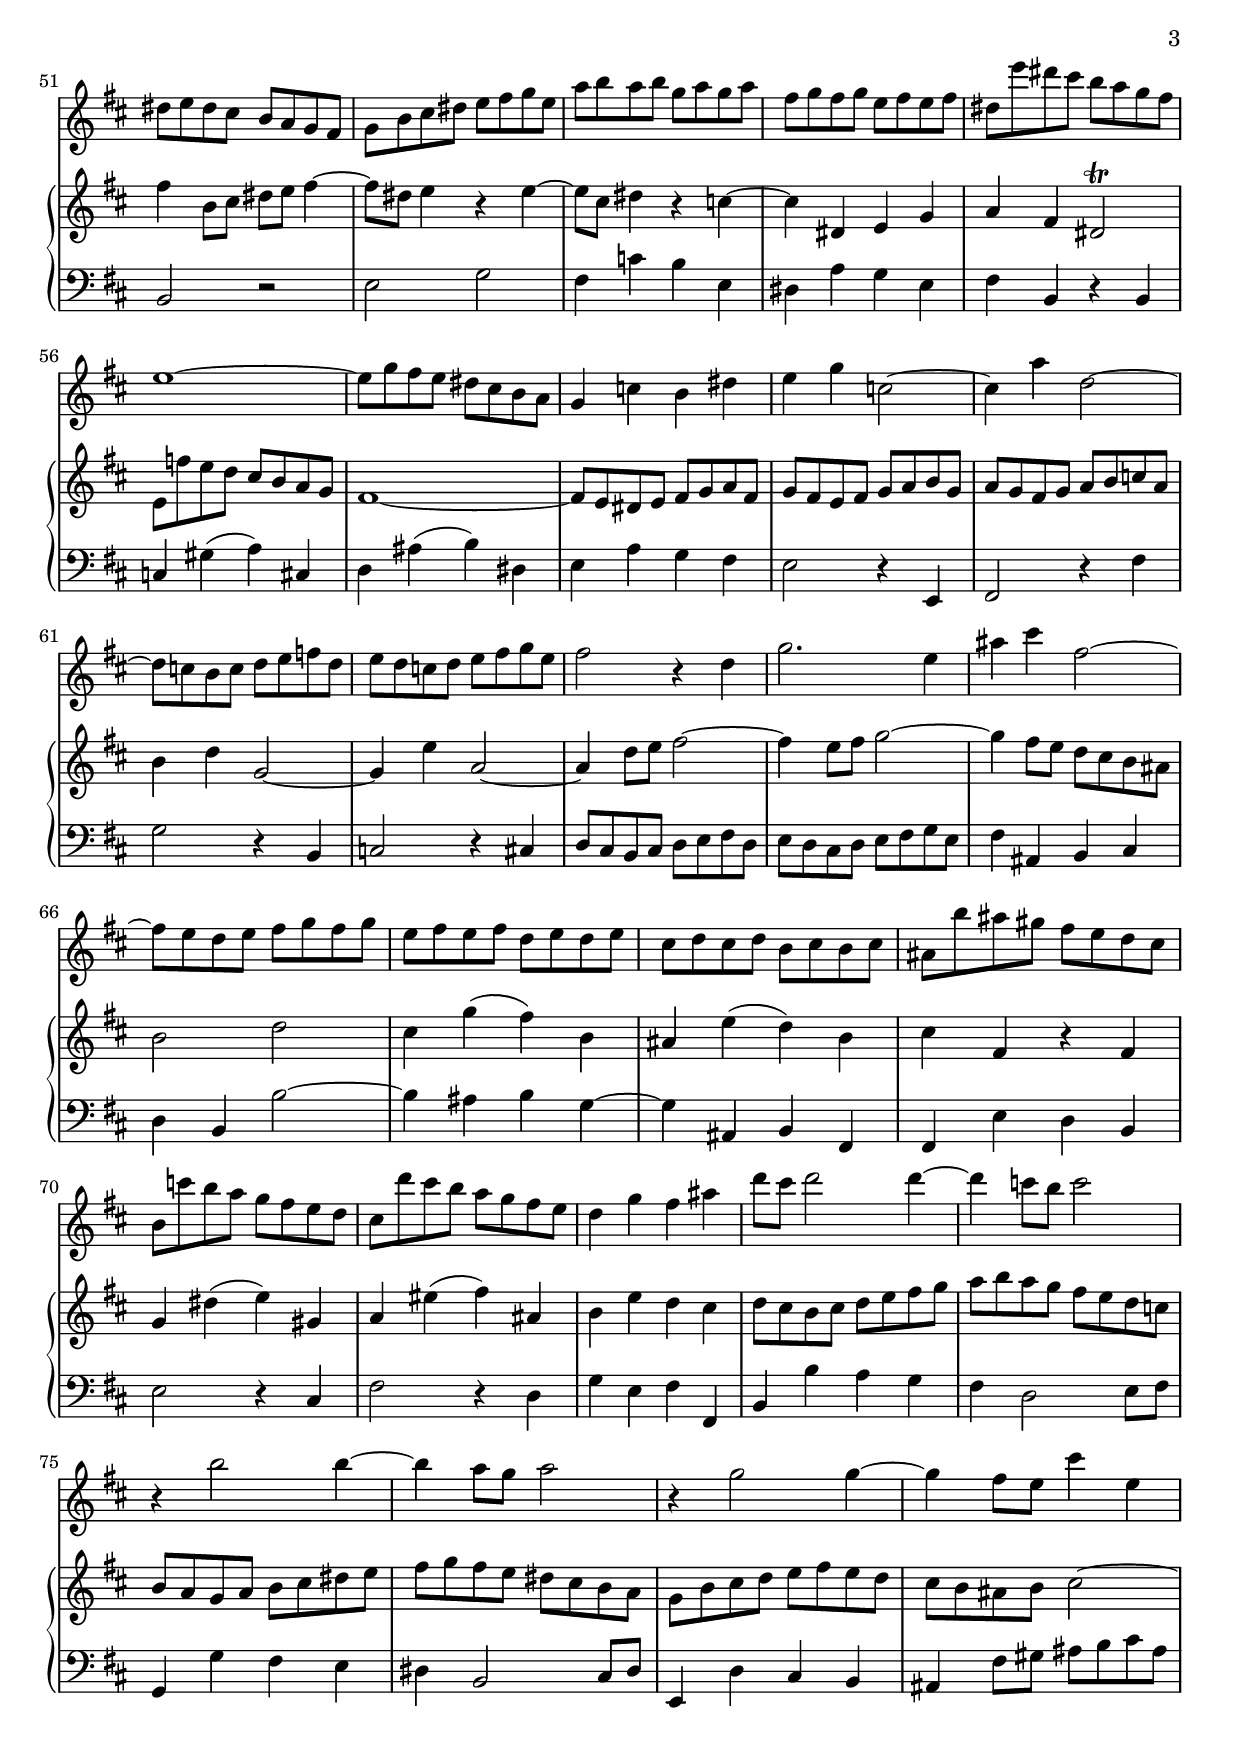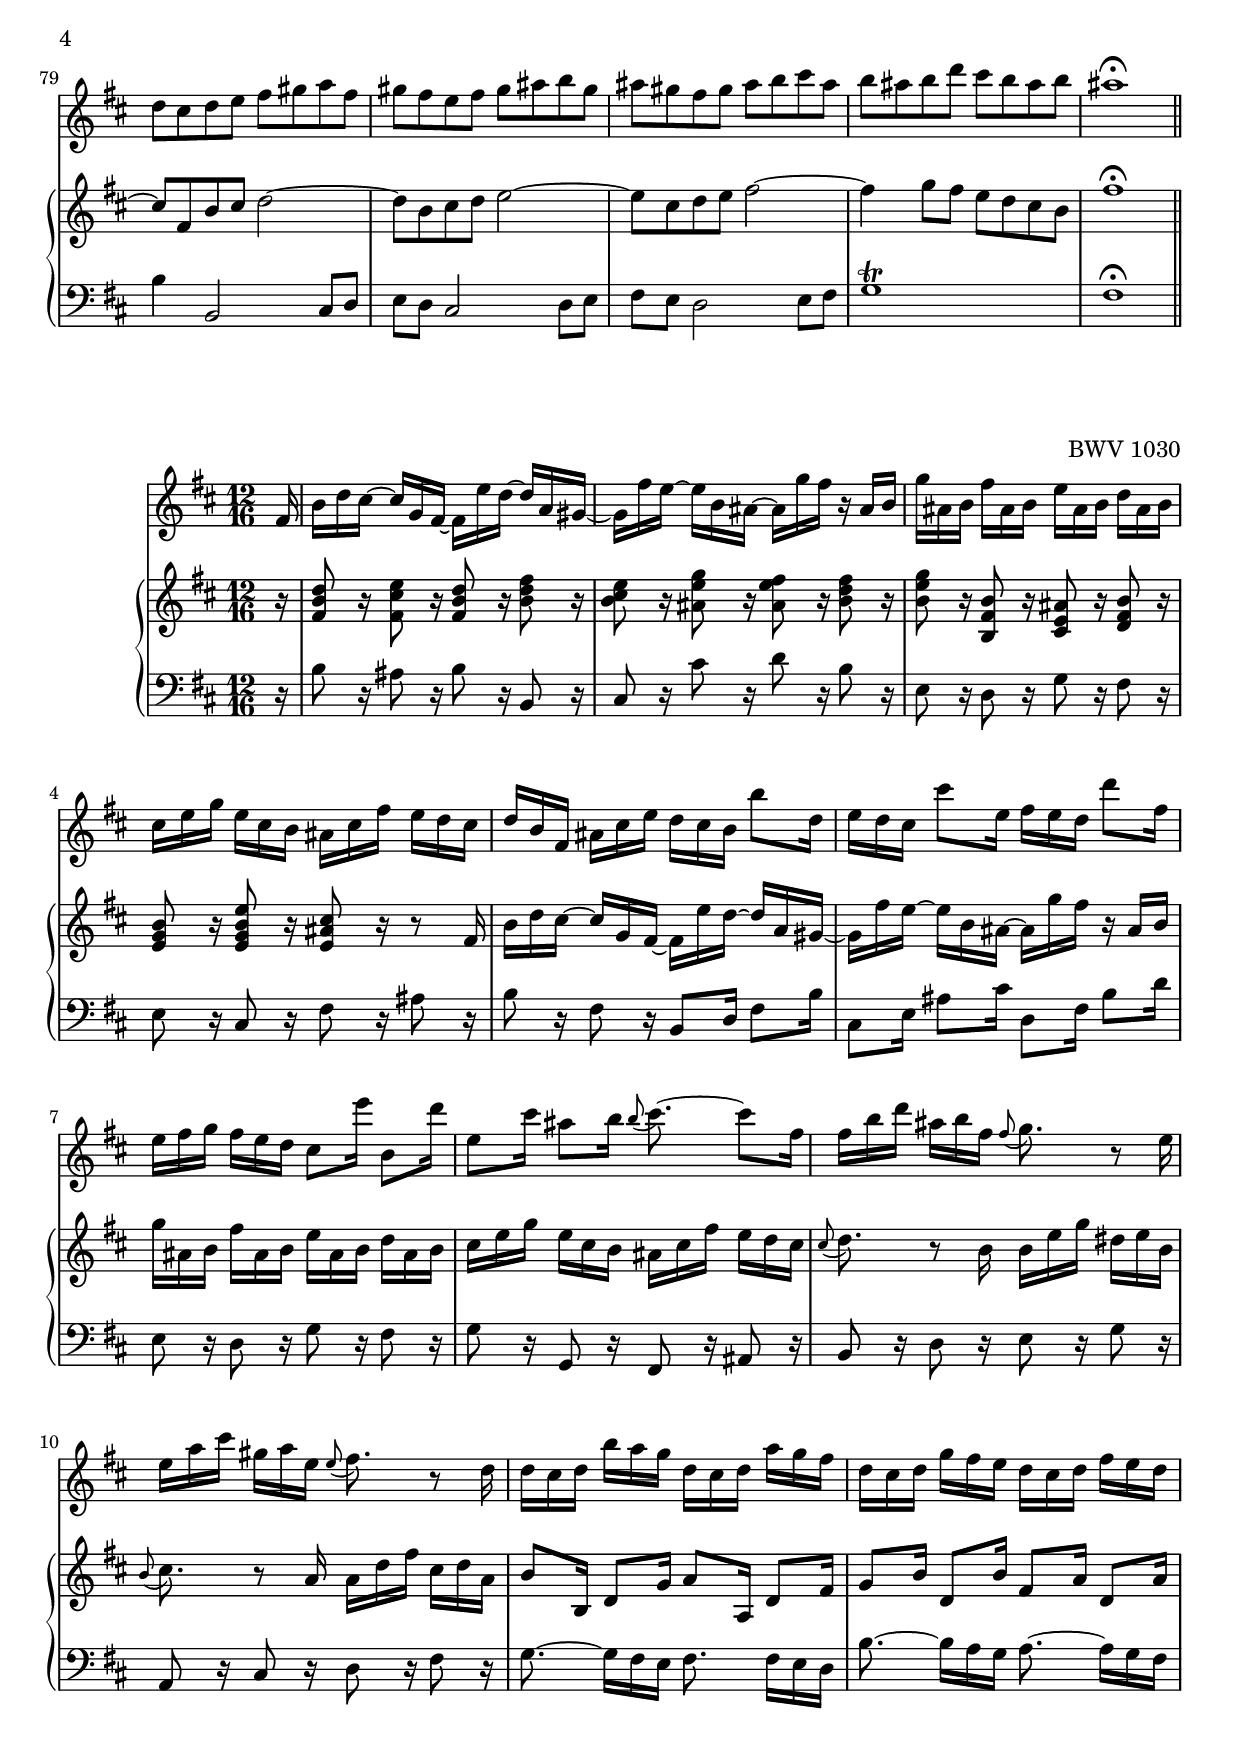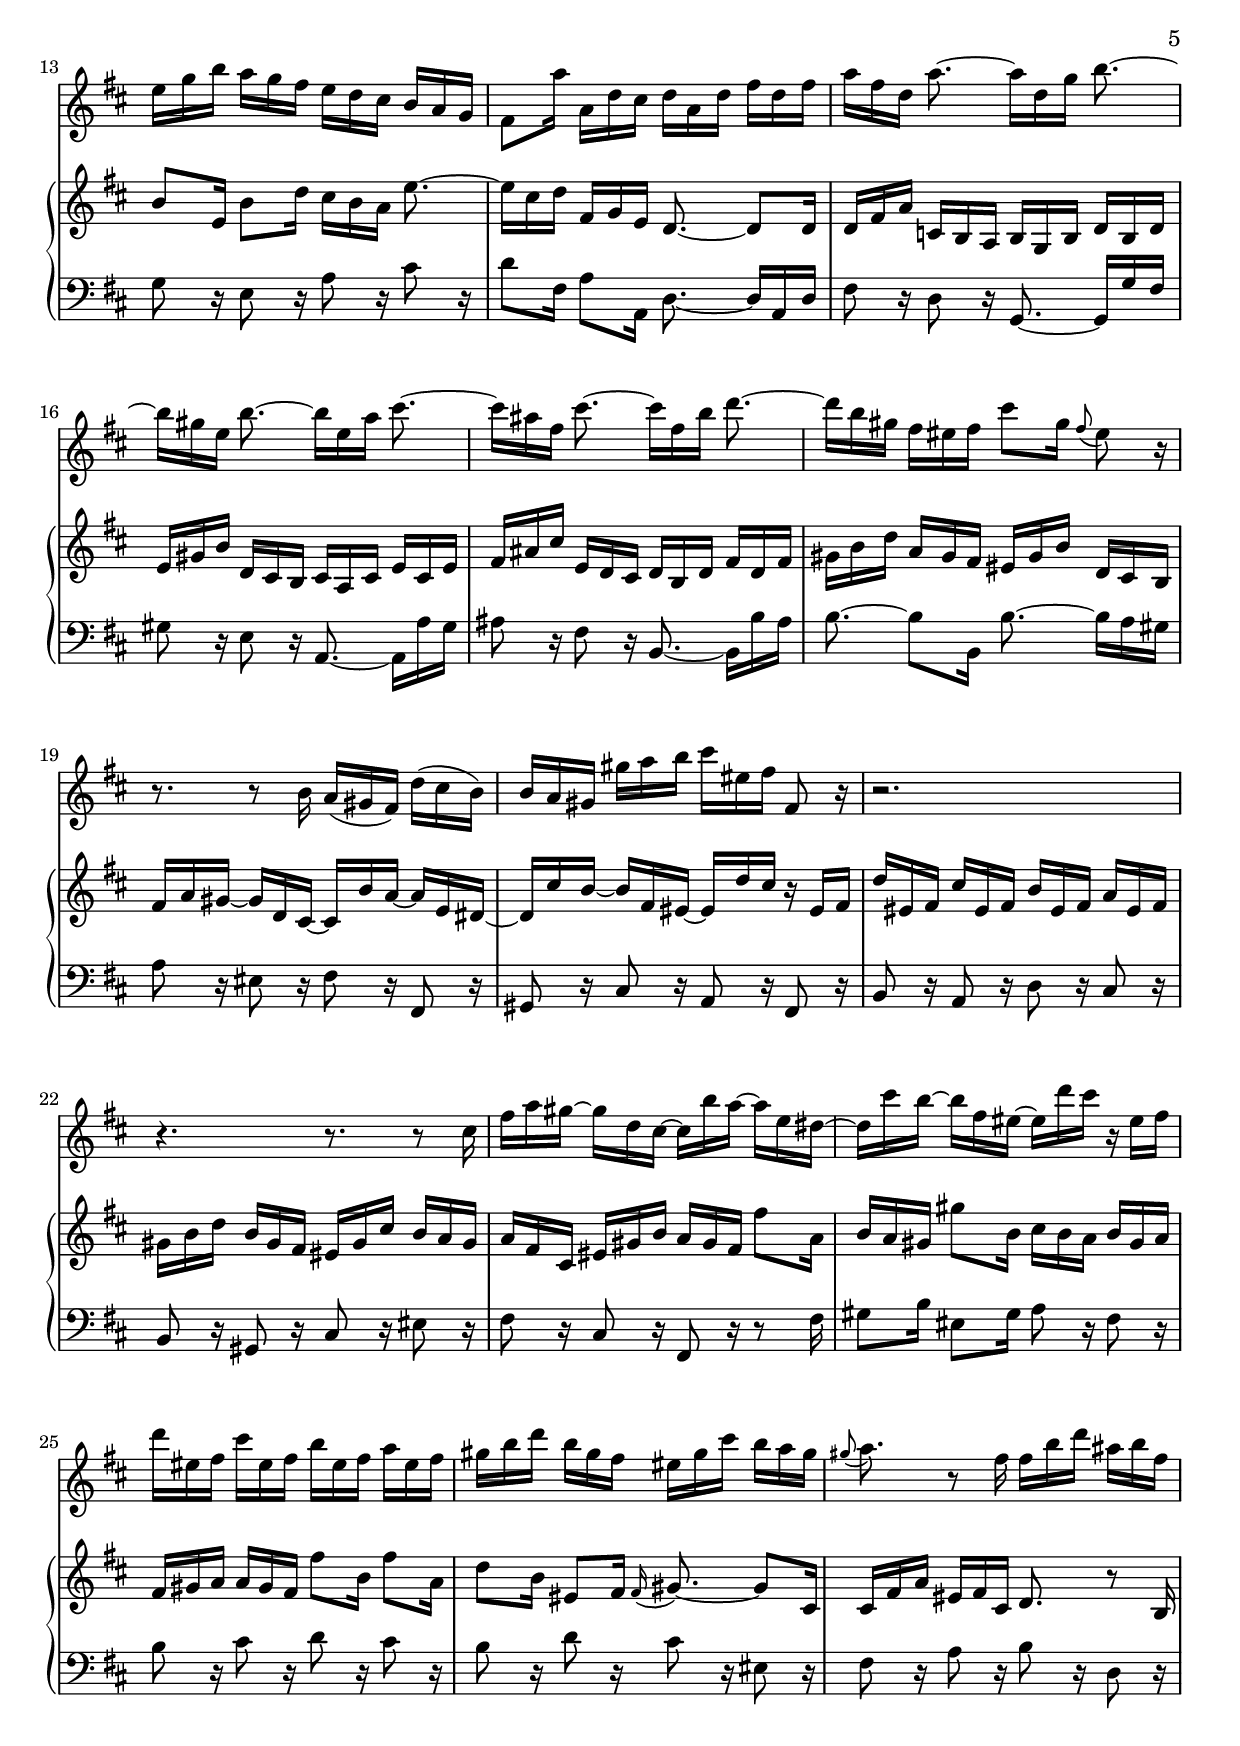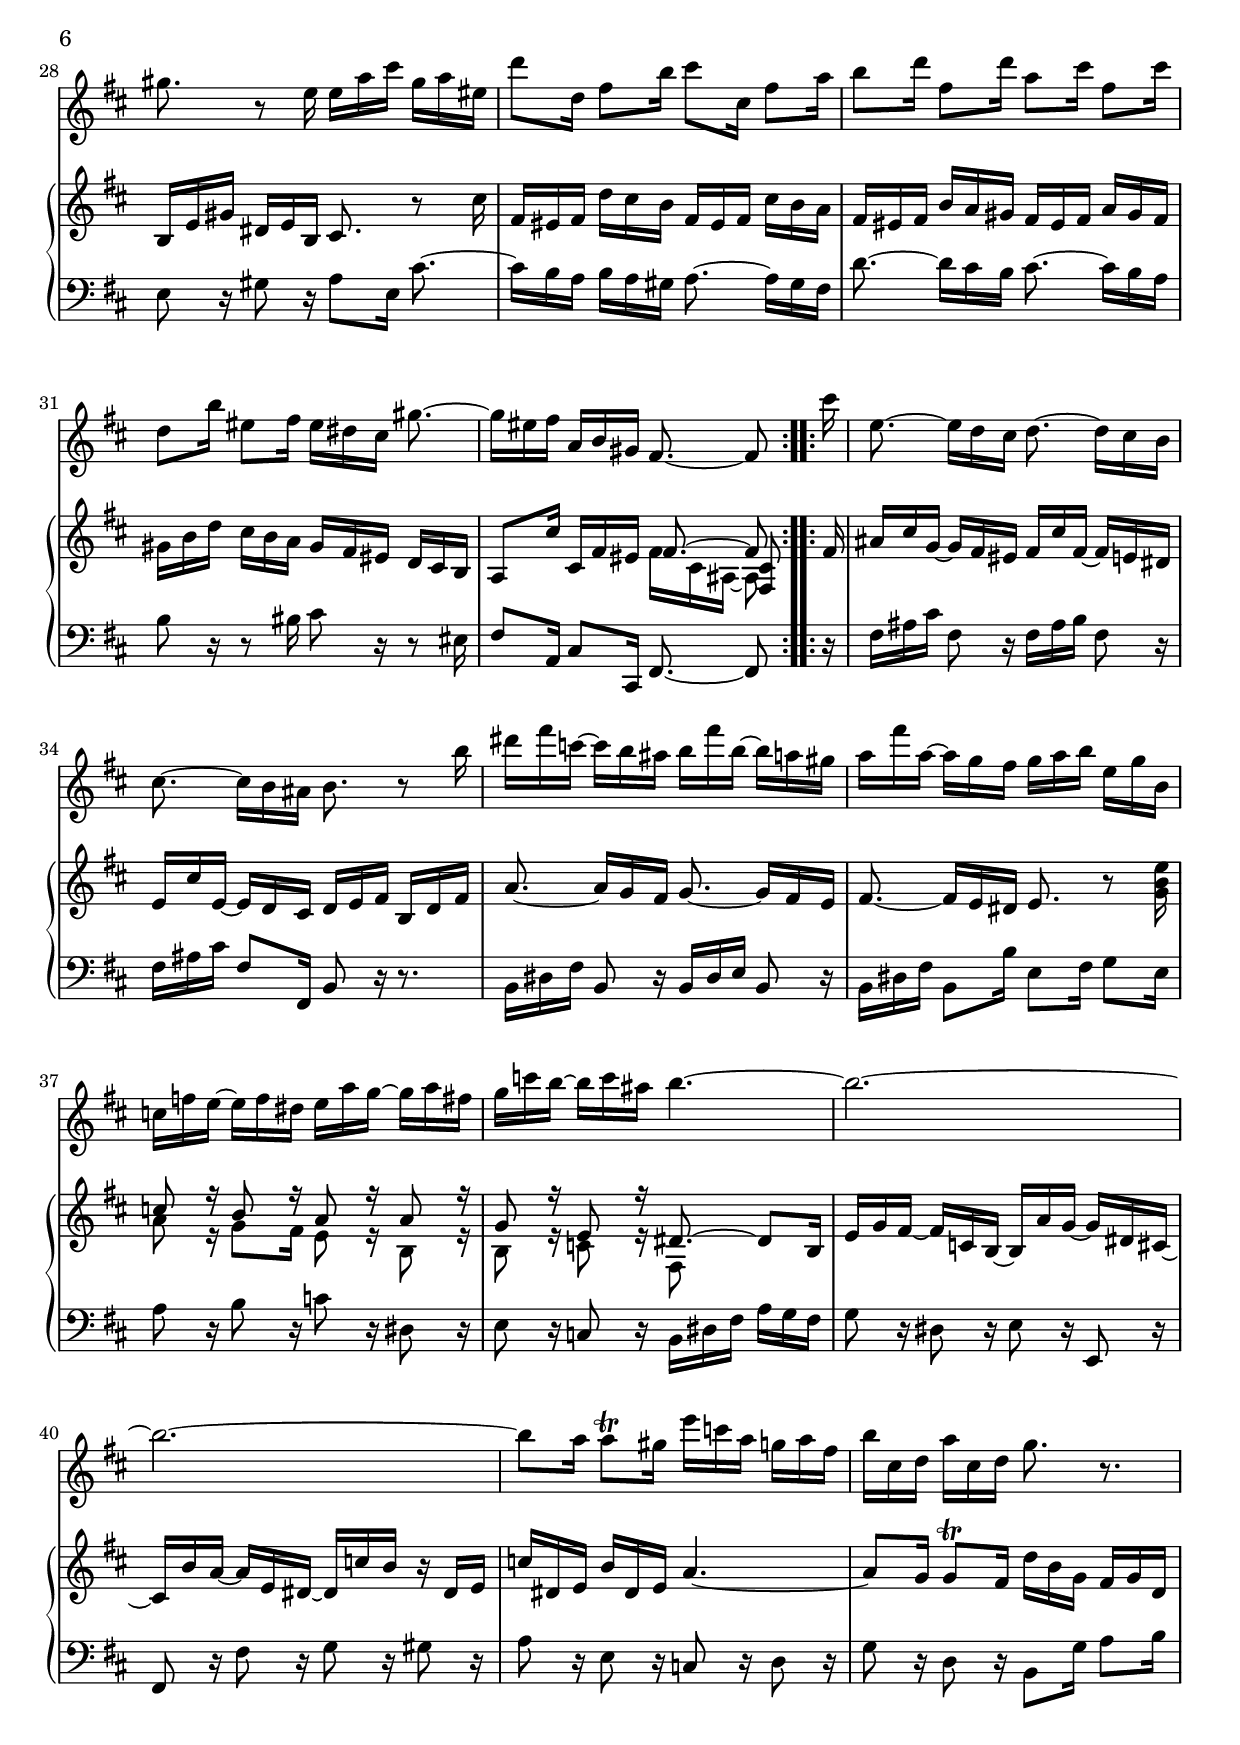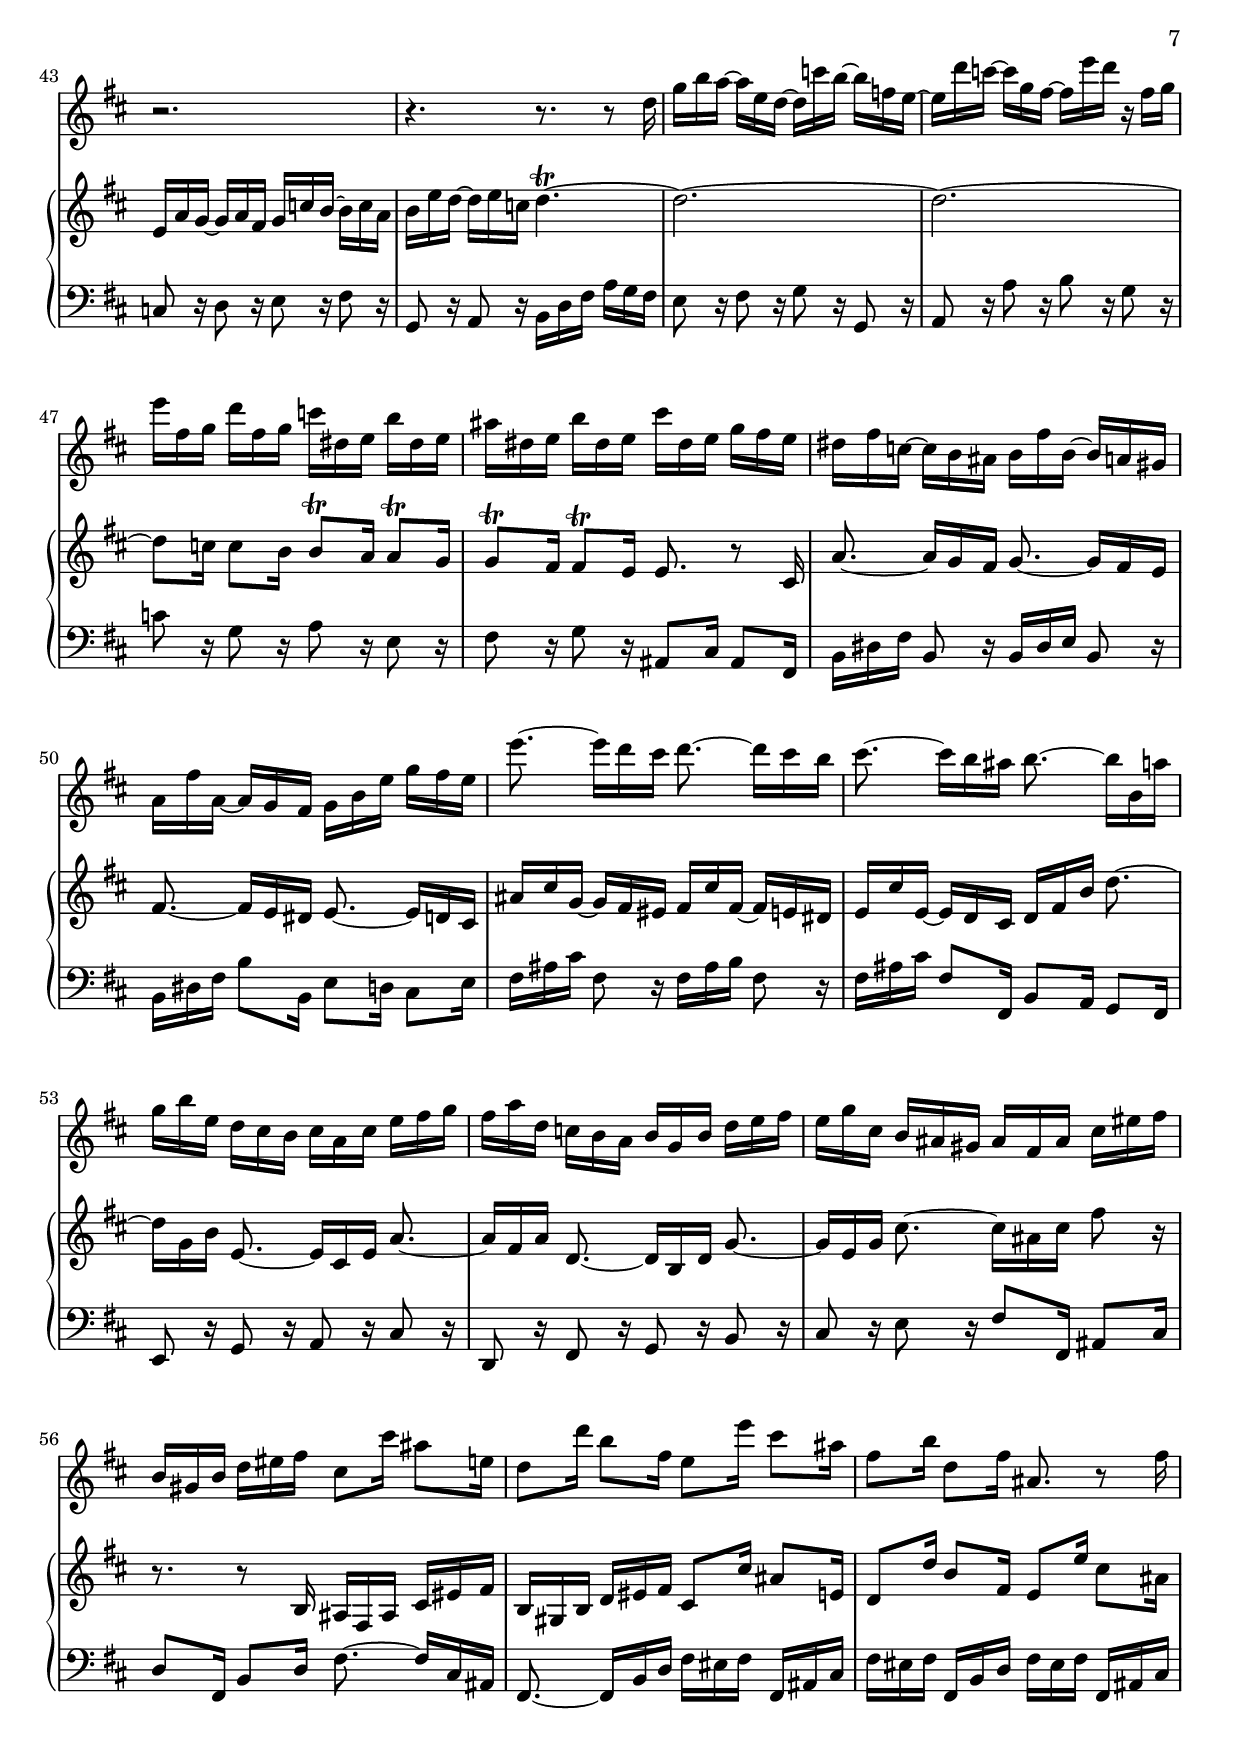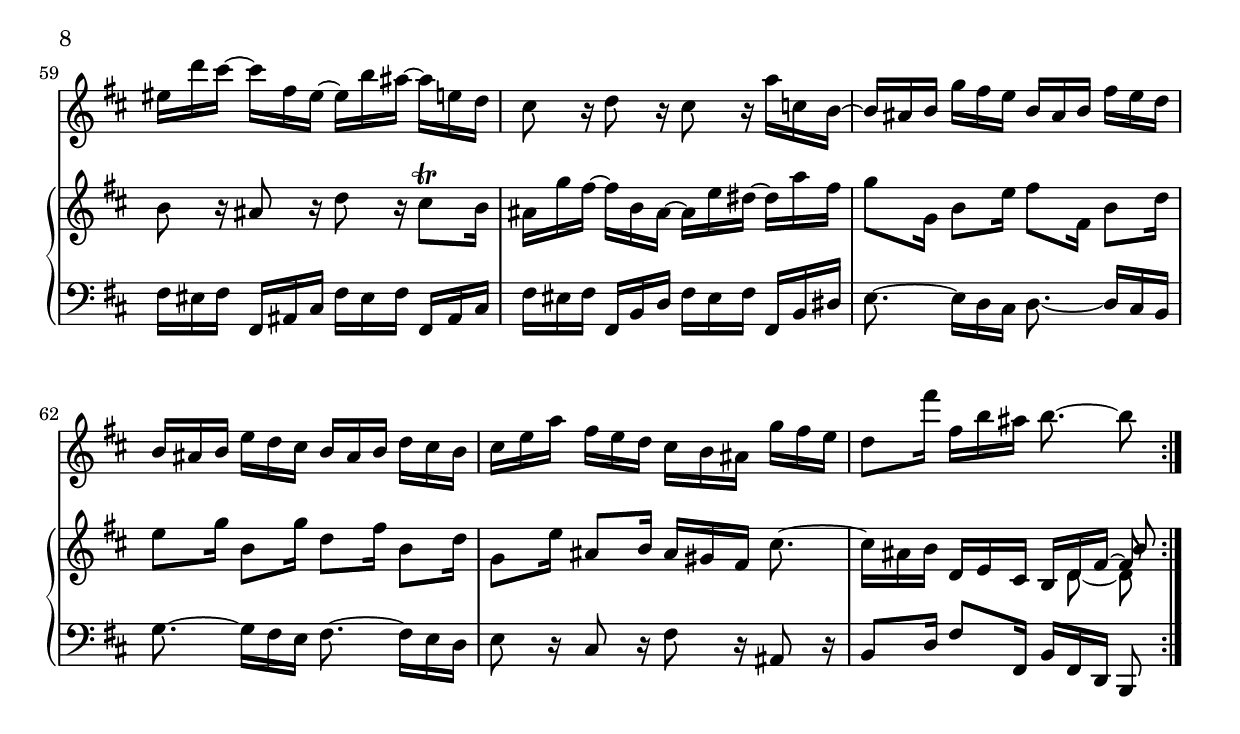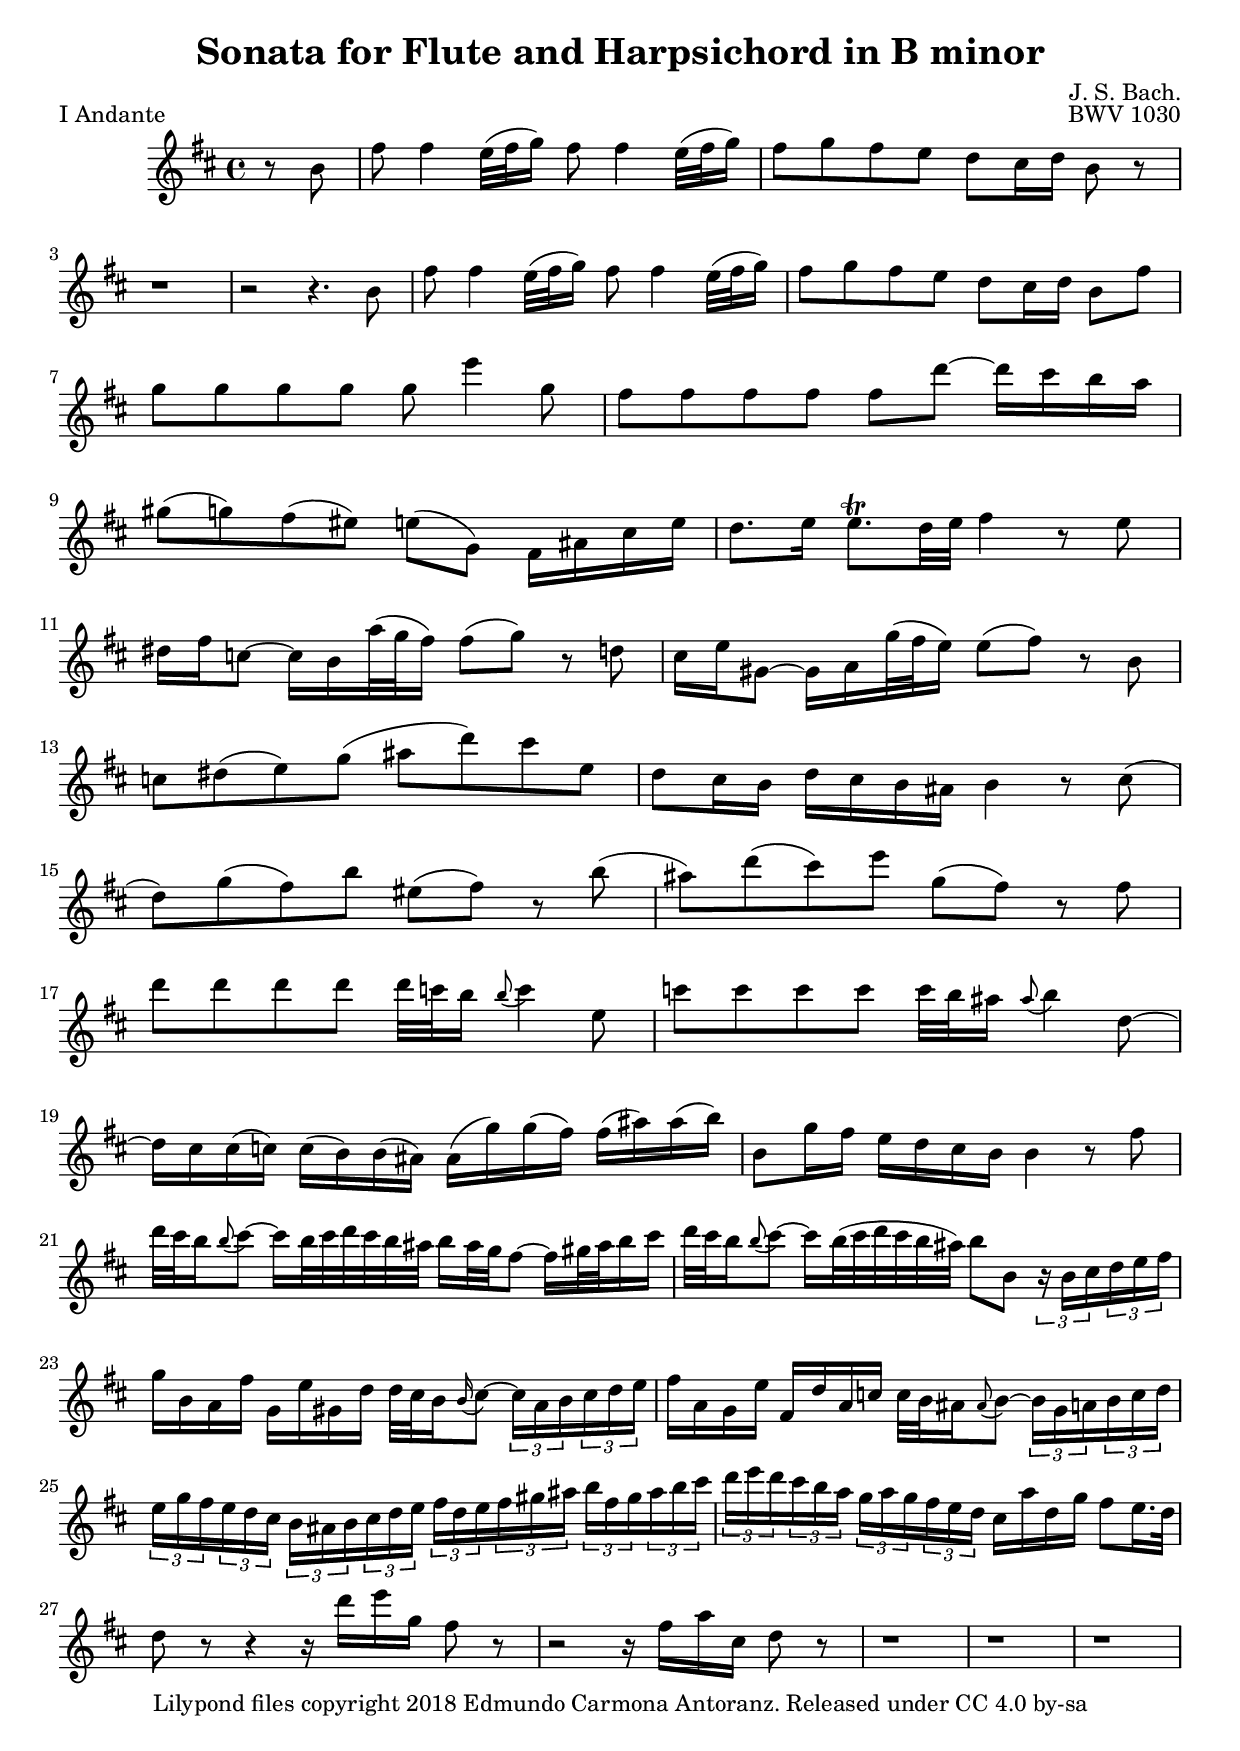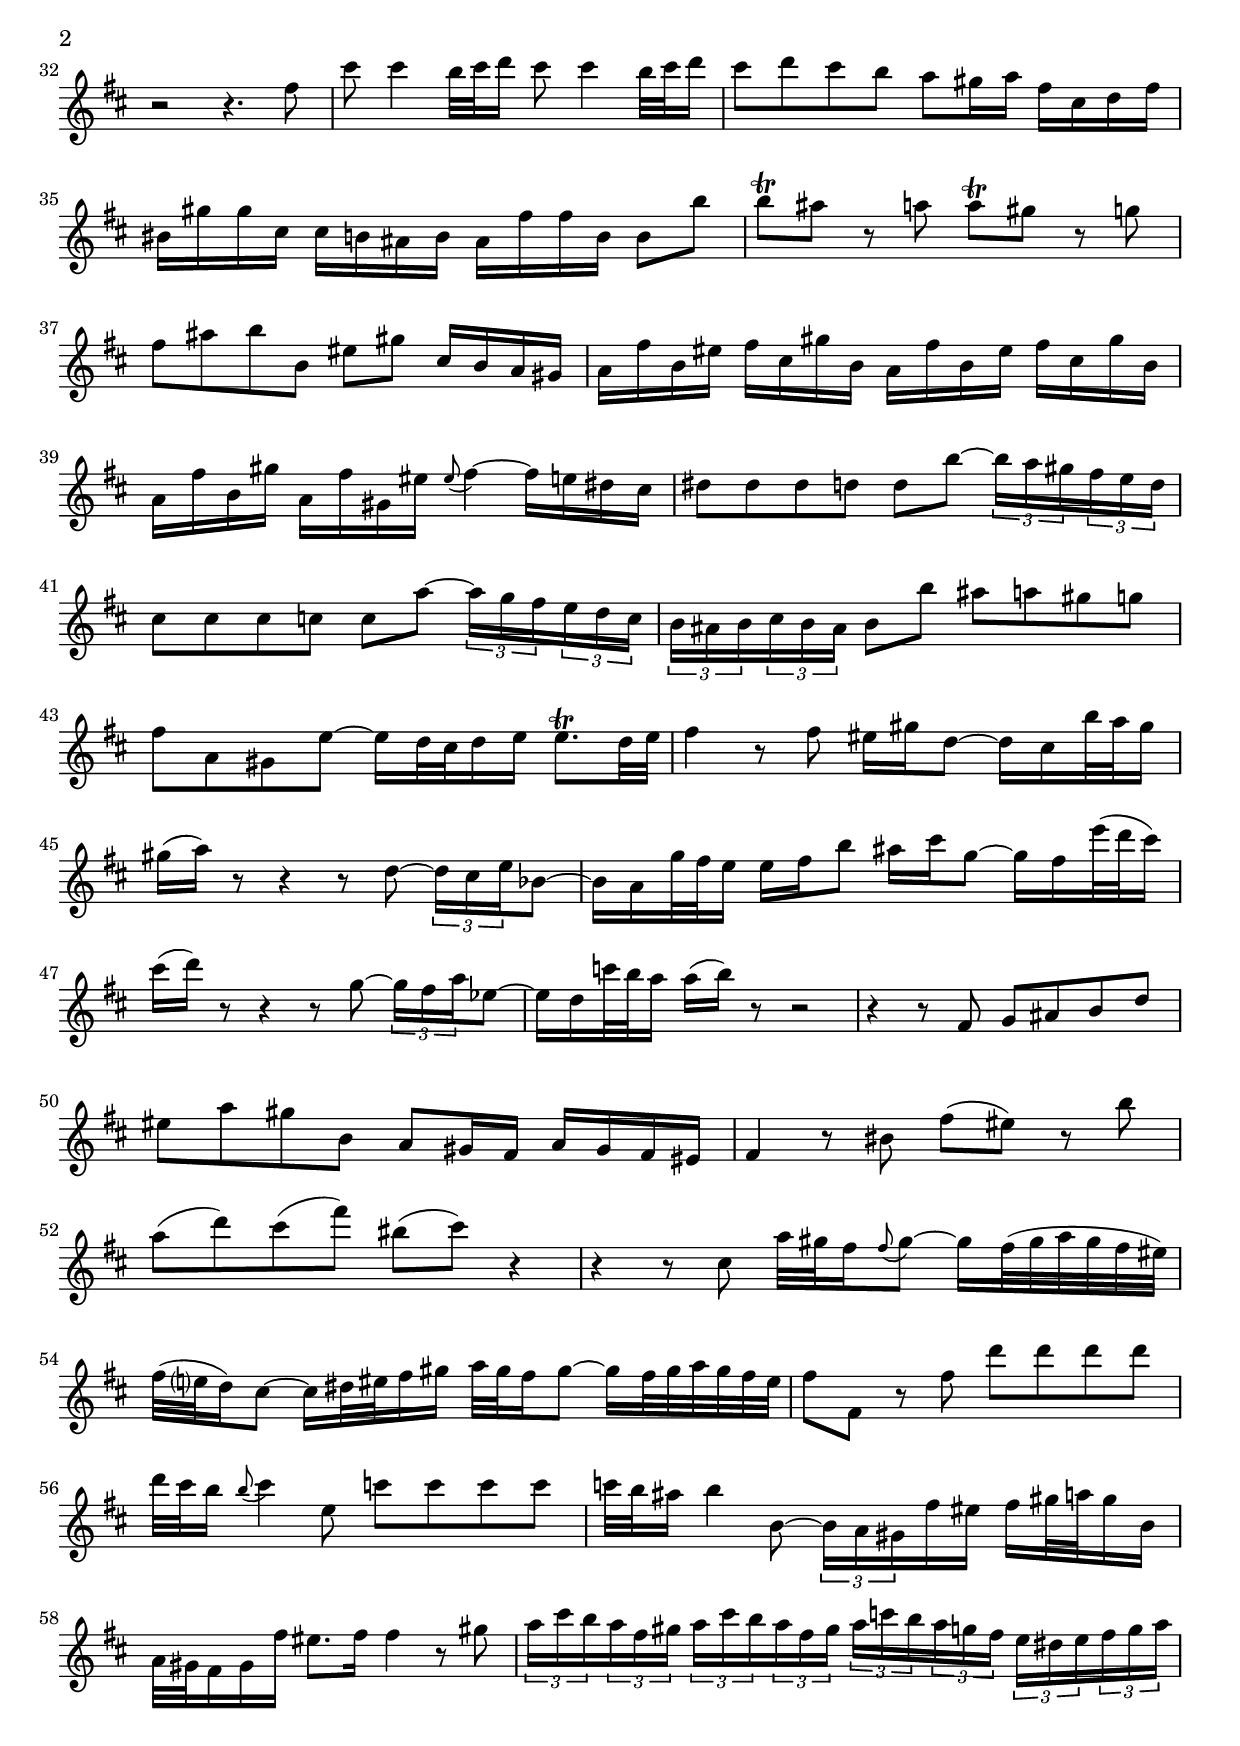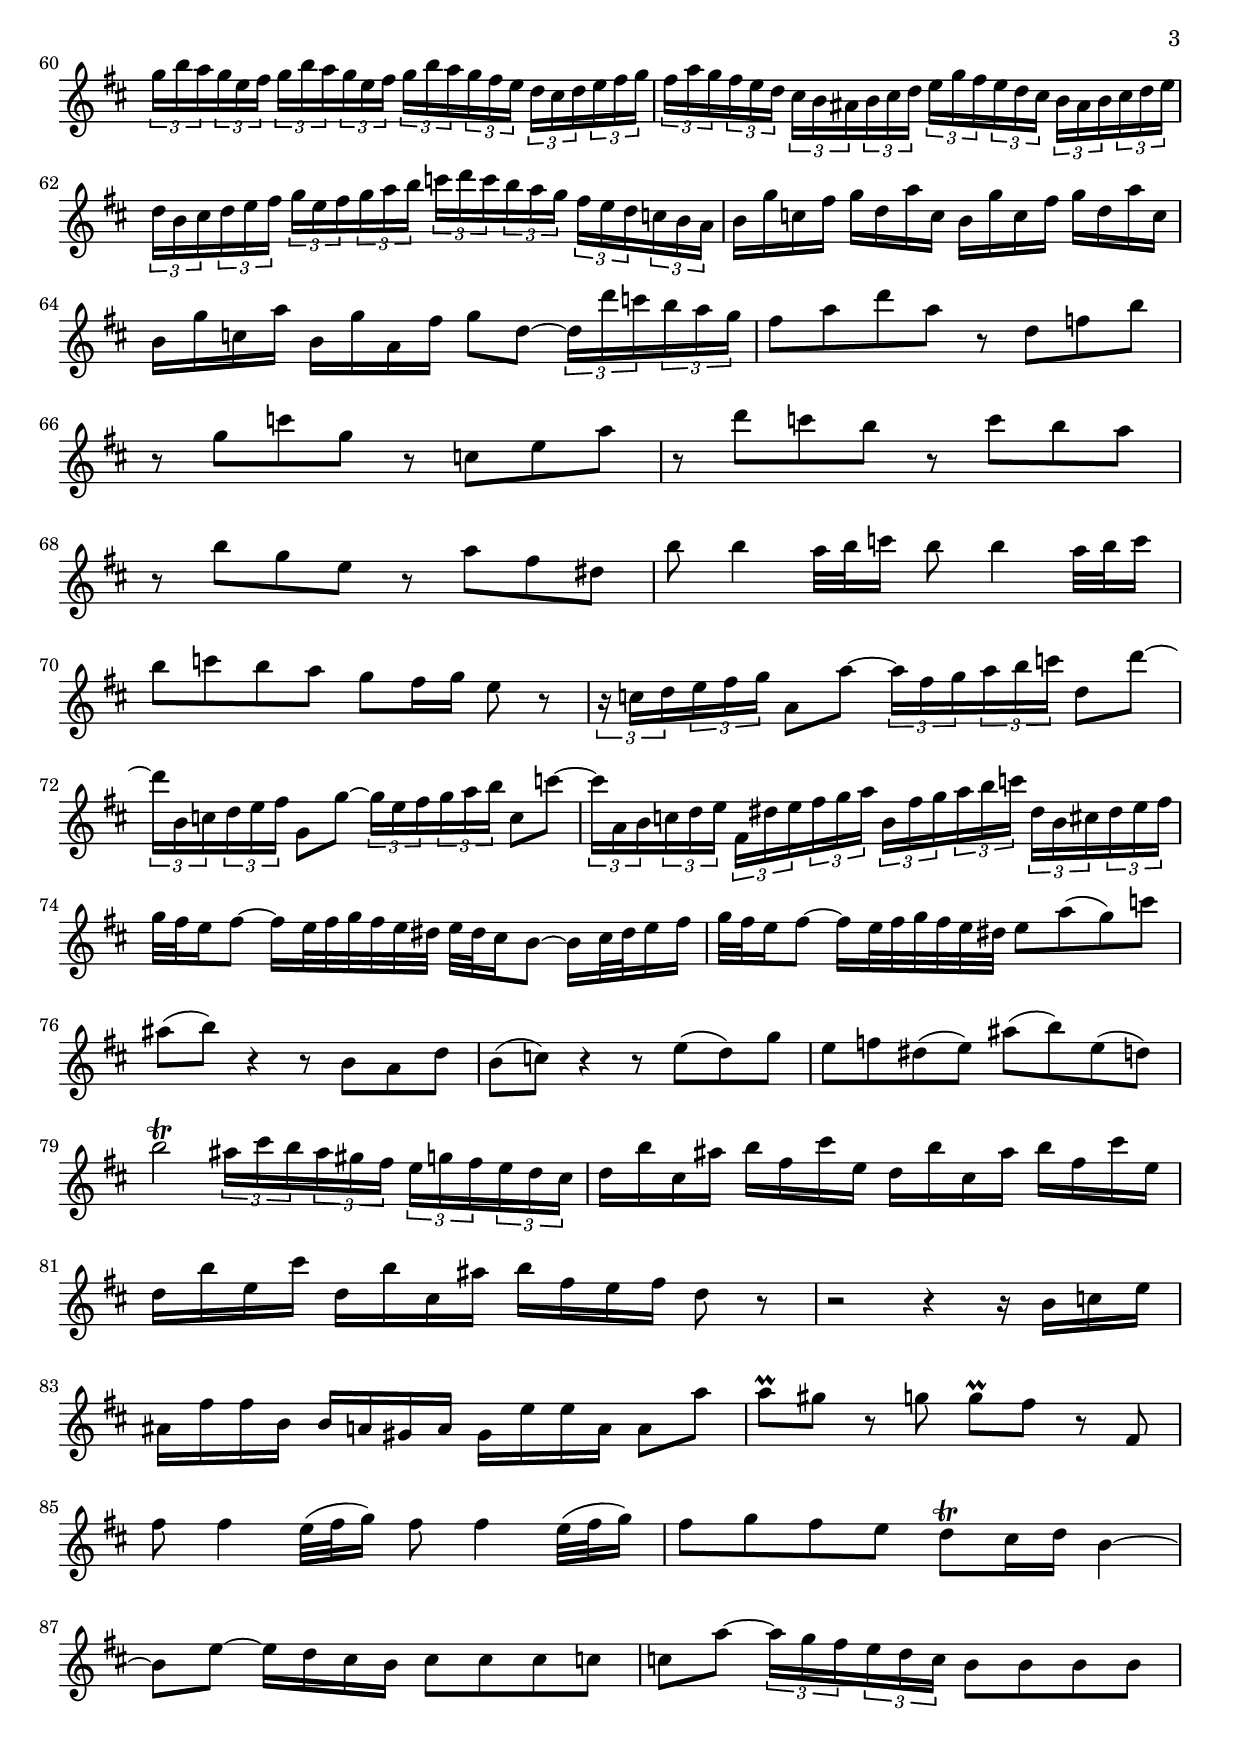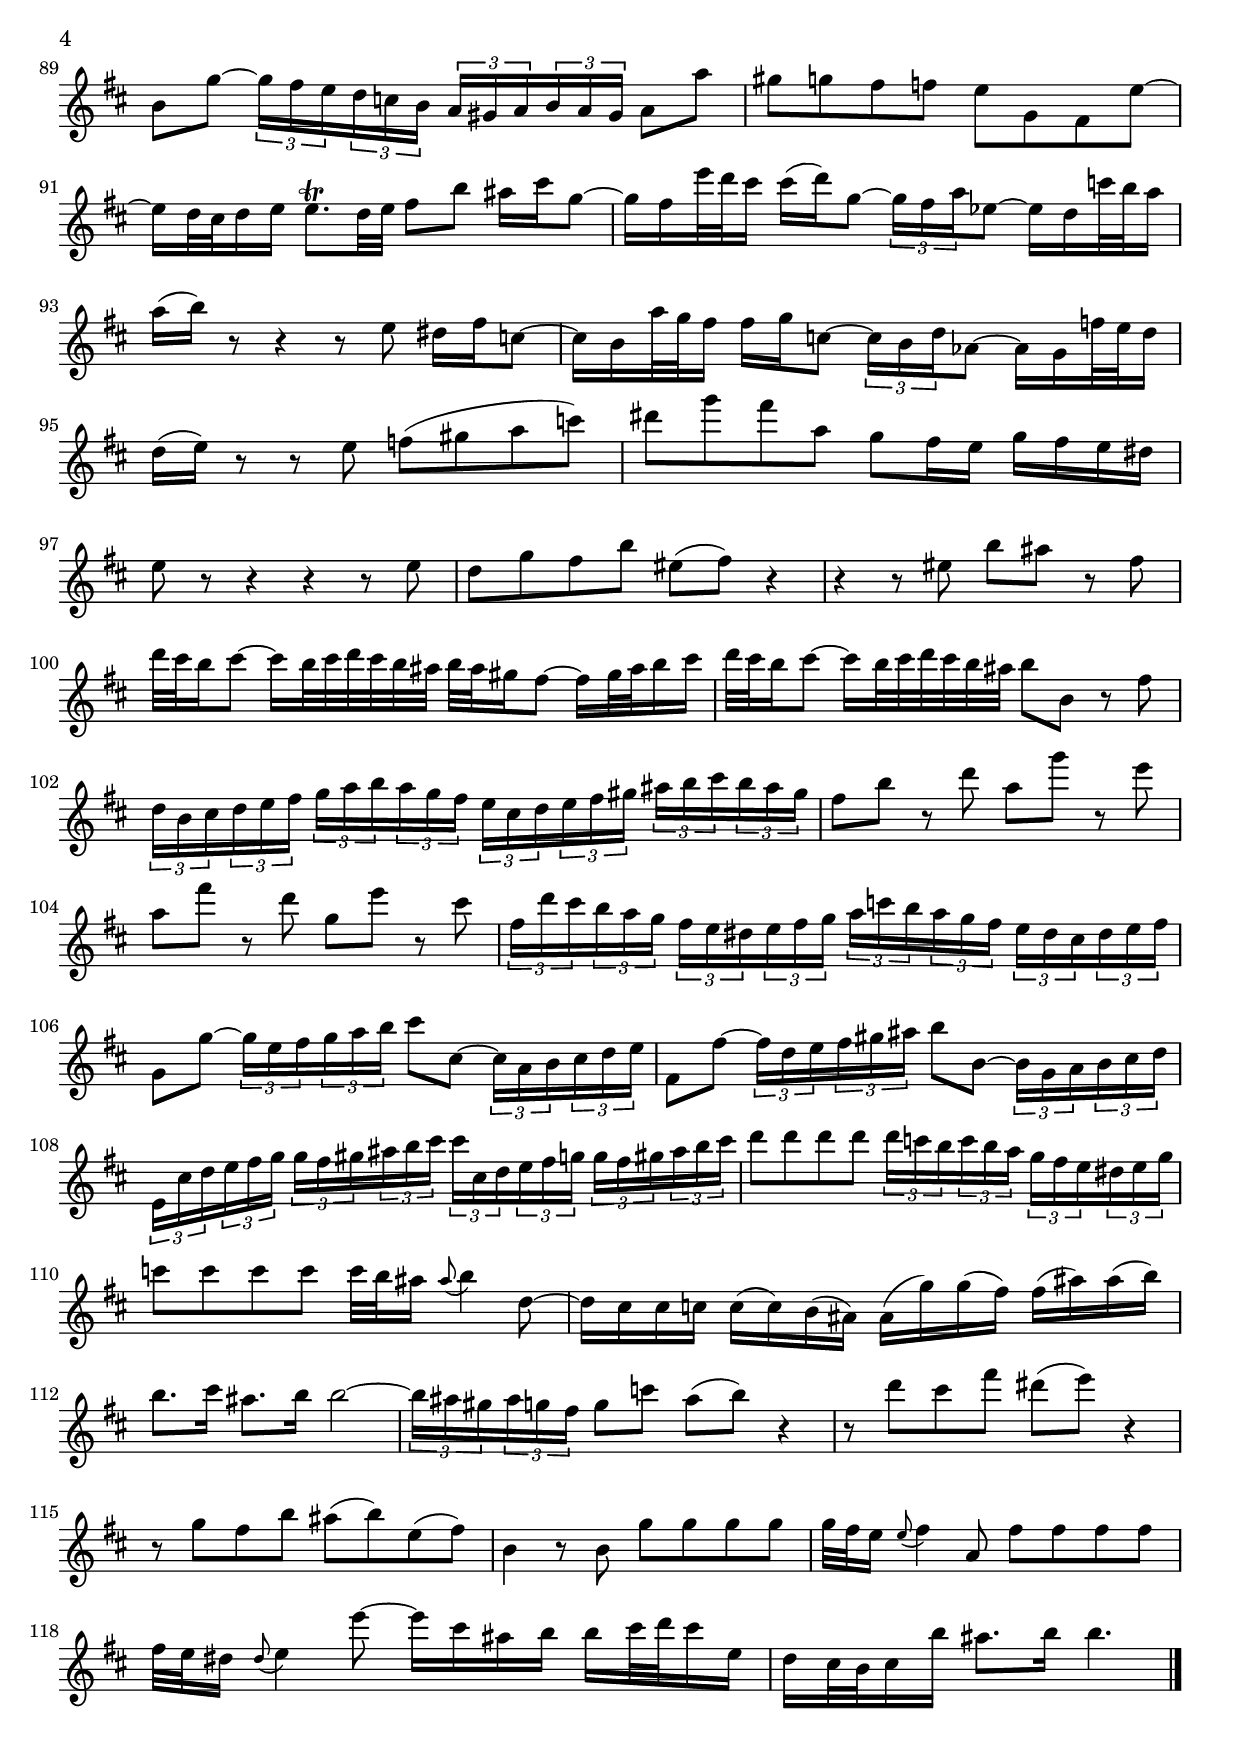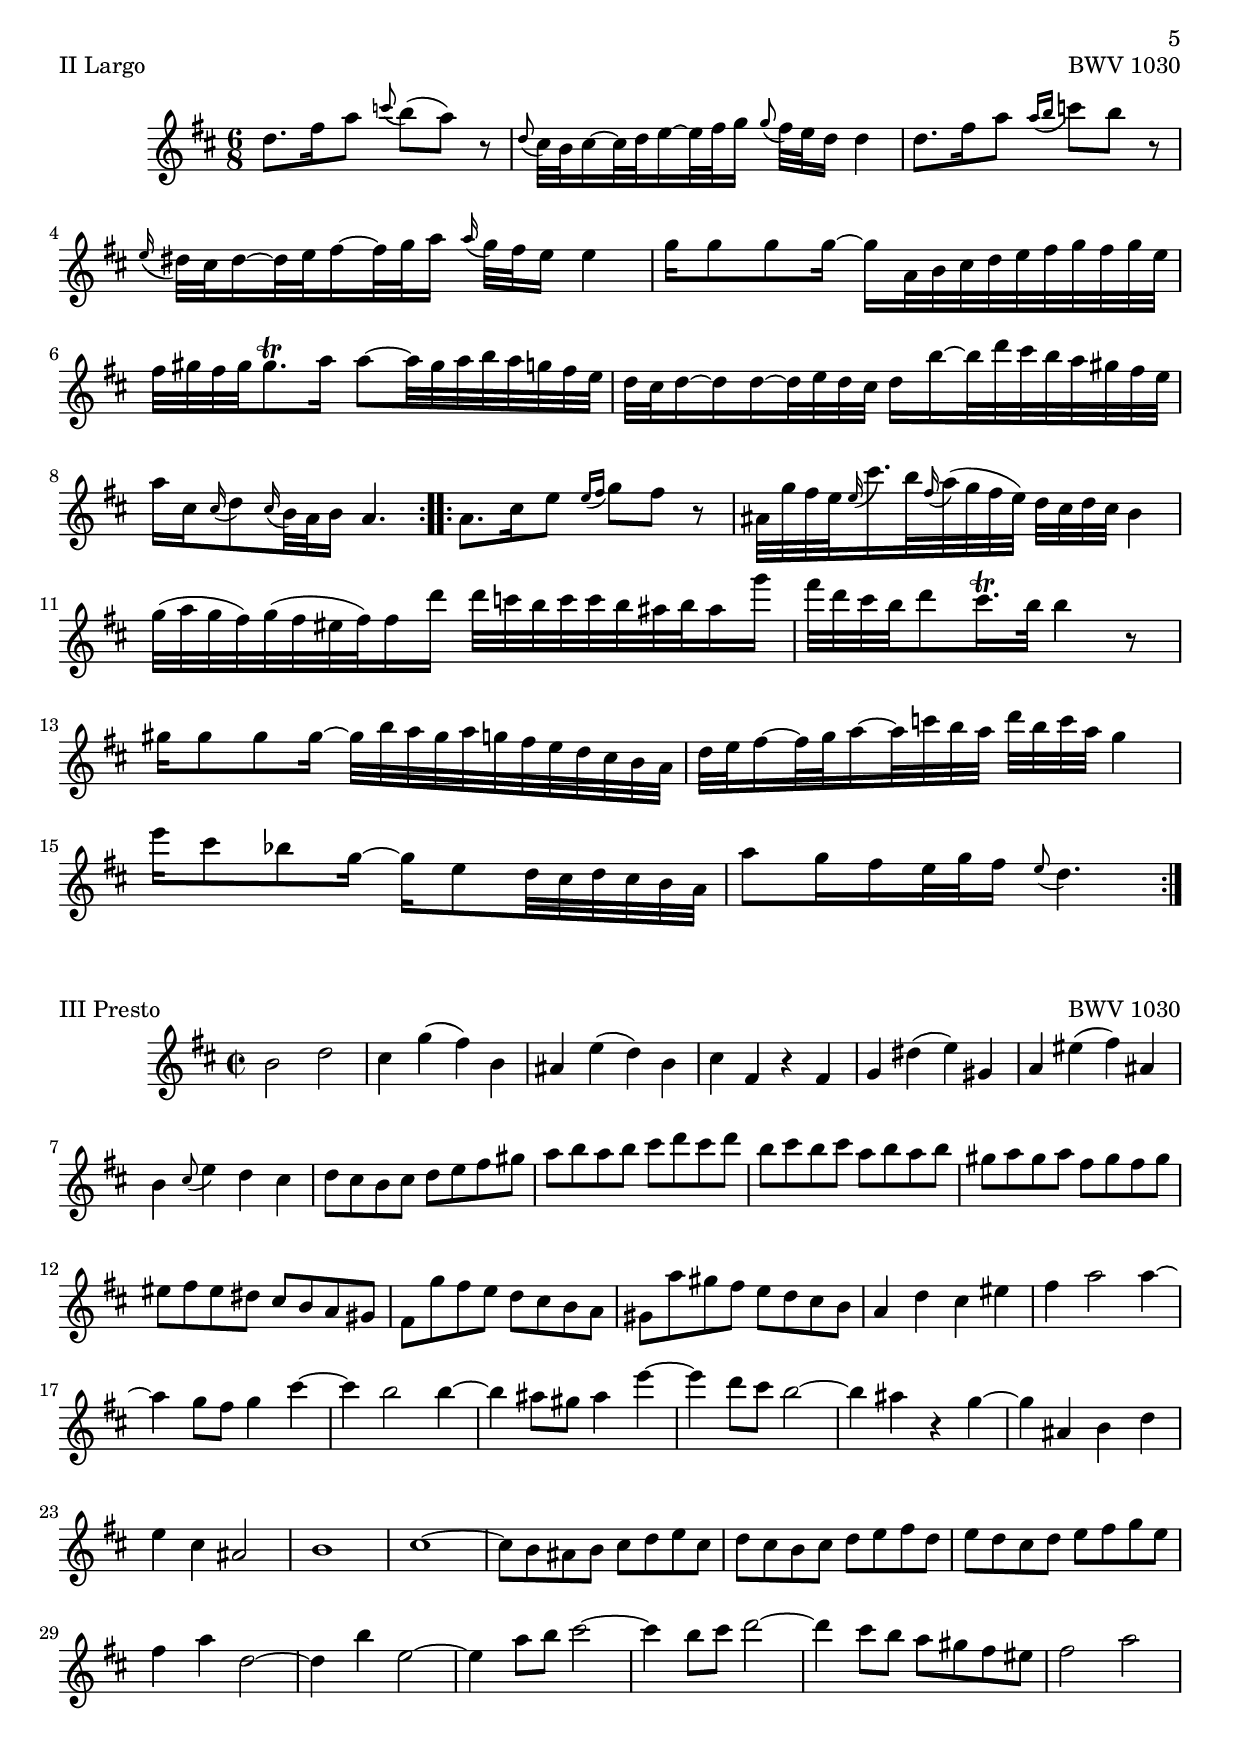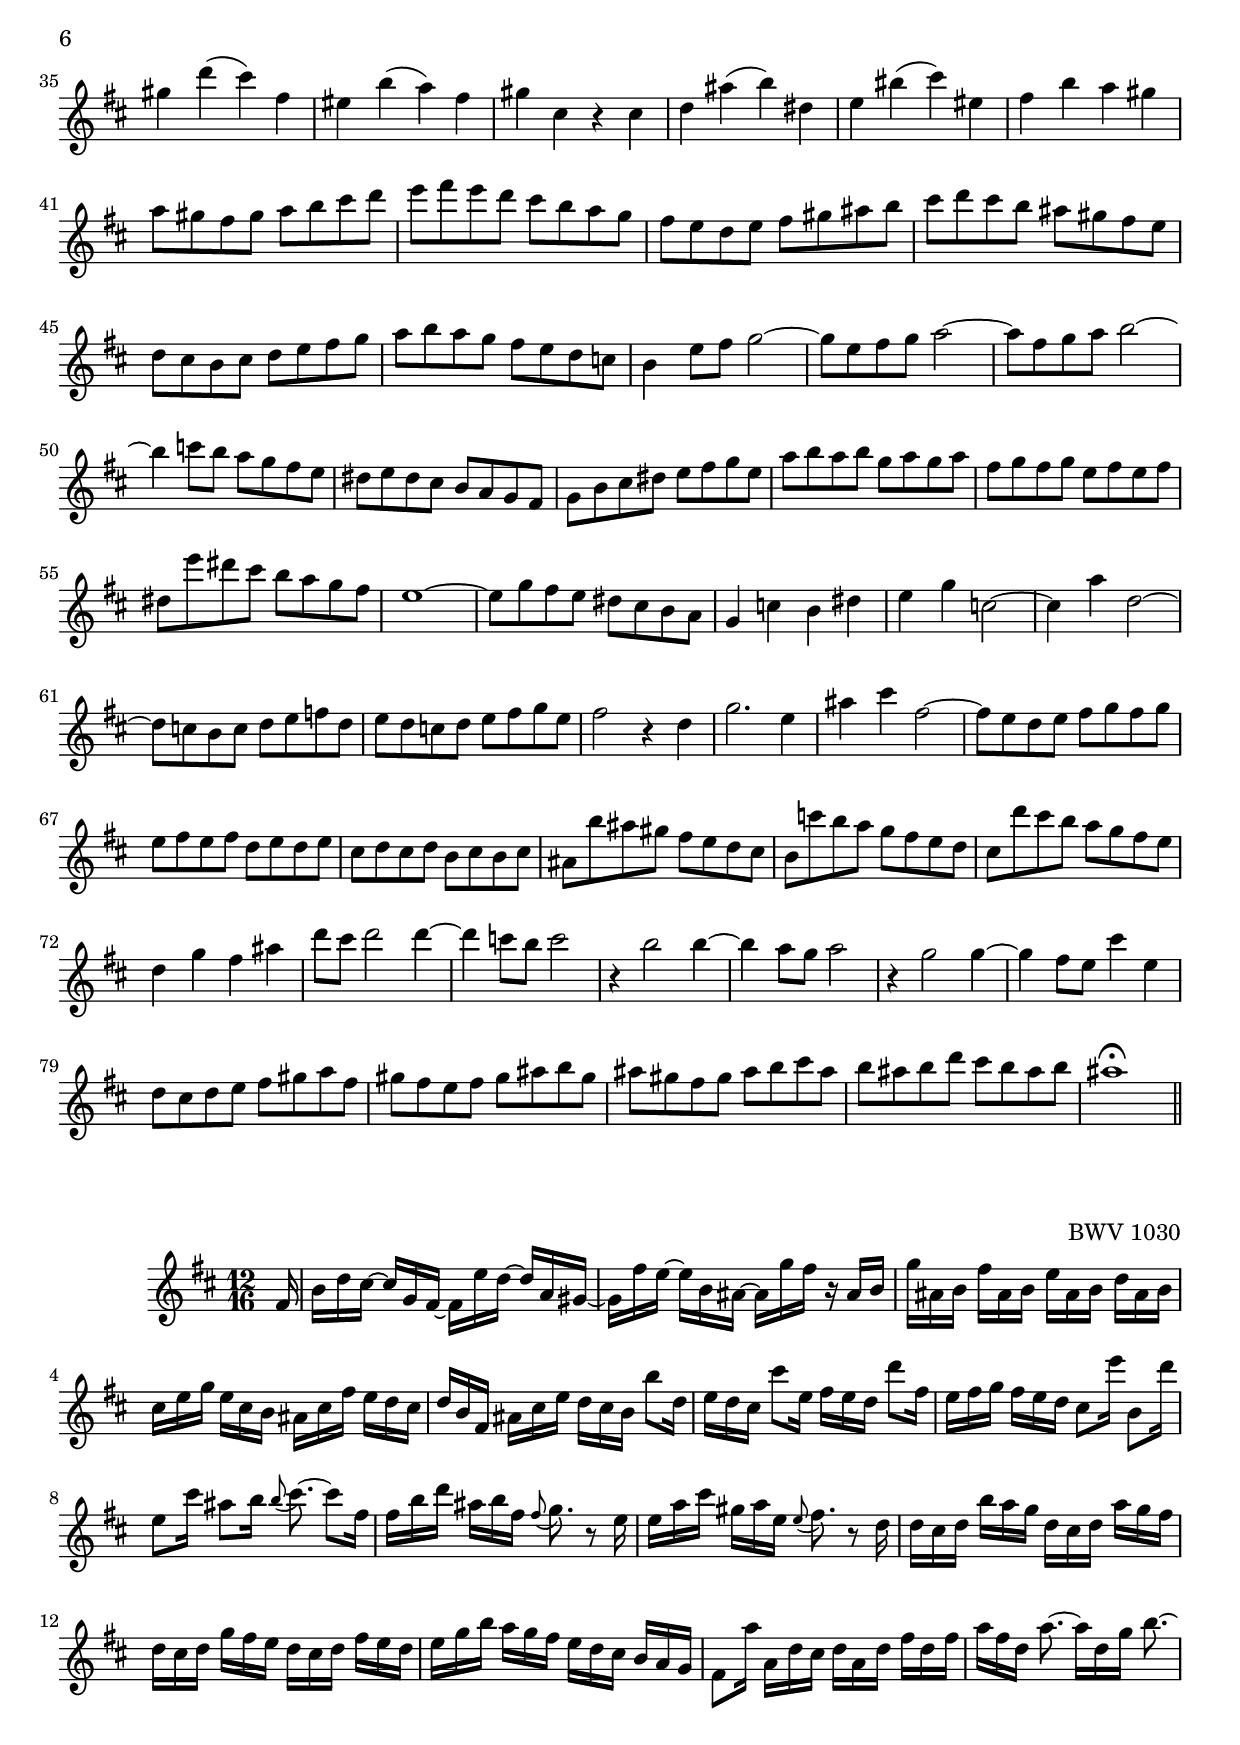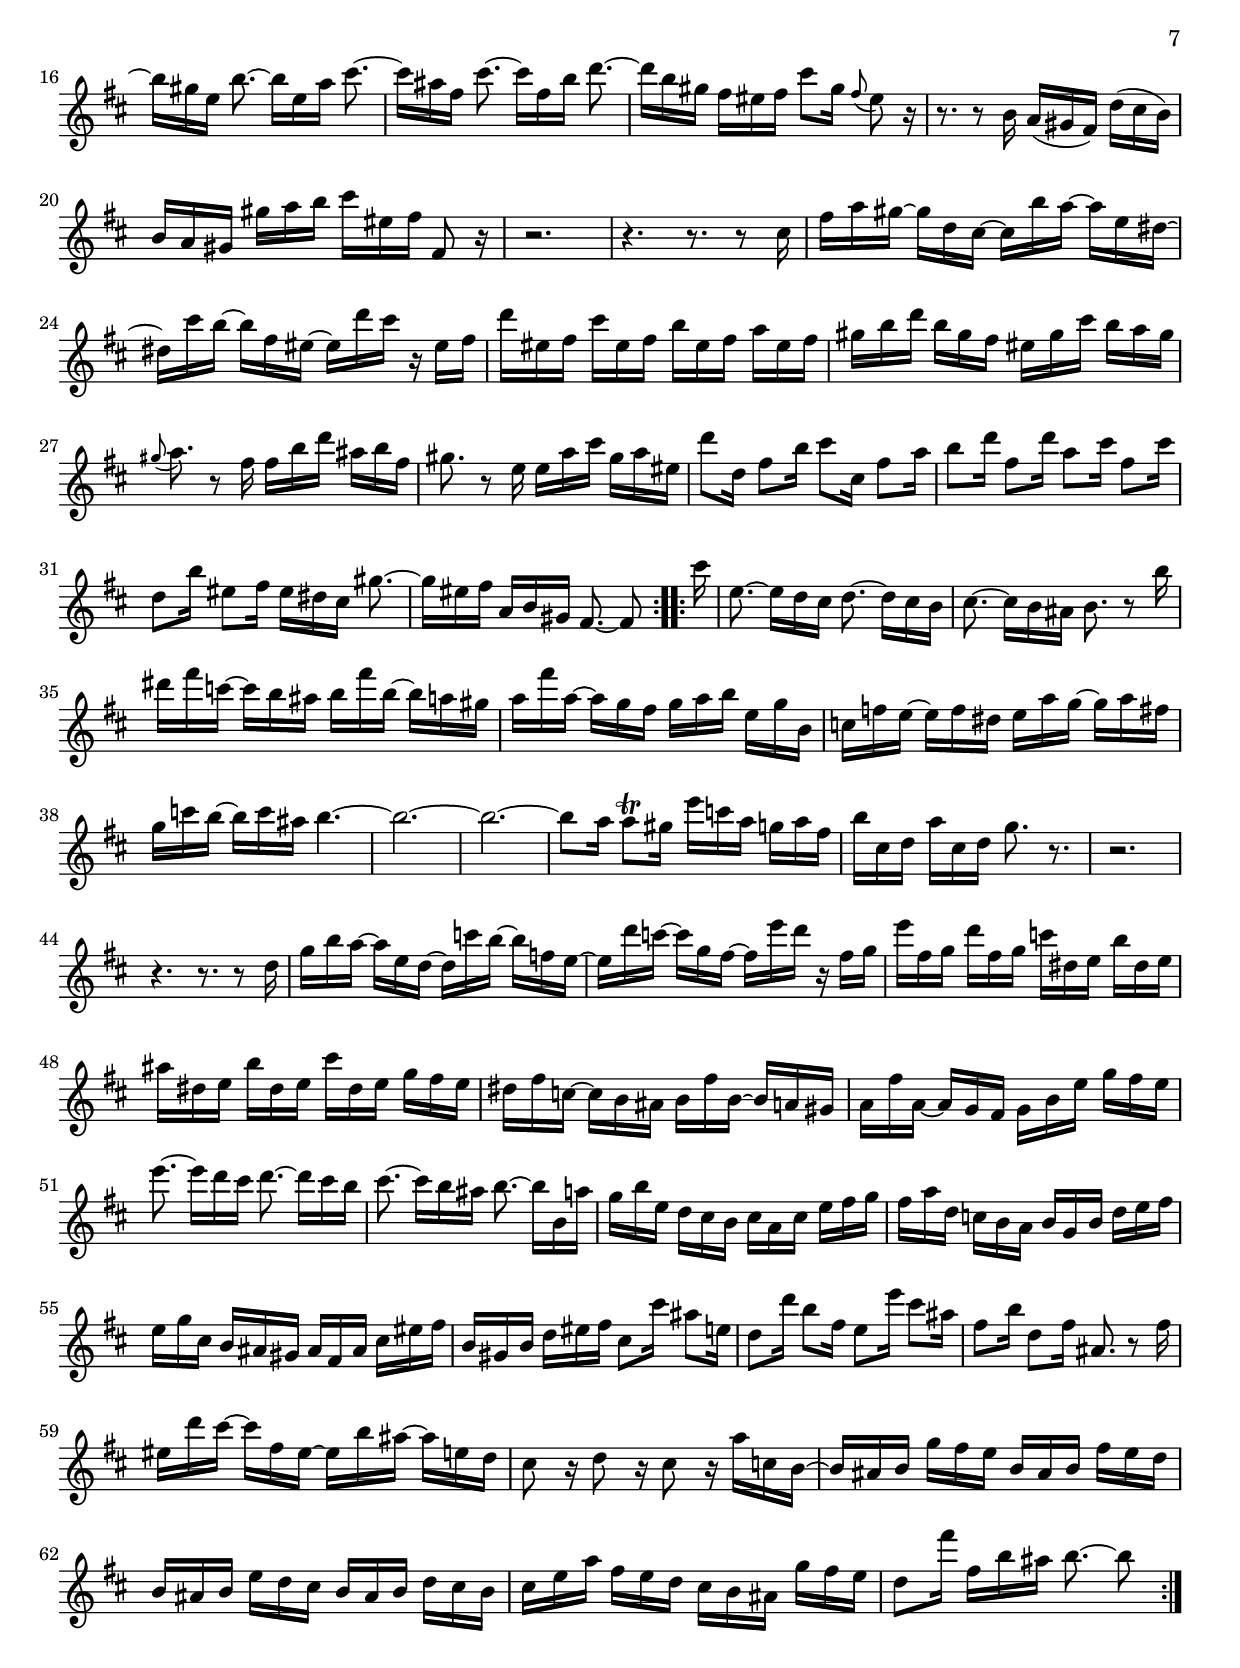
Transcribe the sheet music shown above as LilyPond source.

% Sonata for Flute and Harpsichord BWV 1030 in B minor

%{
    Copyright 2017 Edmundo Carmona Antoranz. Released under CC 4.0 by-sa
    Original Manuscript is public domain
%}

\header {
  title = "Sonata for Flute and Harpsichord in B minor"
  opus = "BWV 1030"
  composer = "J. S. Bach."
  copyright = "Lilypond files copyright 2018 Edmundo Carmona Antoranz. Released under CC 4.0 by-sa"
  % original manuscript is public domain
}


% All flute parts together
\book {
    
    \bookOutputName "BWV 1030 - Flute"
    
    \score {
        <<
            \new Staff {
                \clef G
                % Sonata for Flute and Harpsichord BWV 1030 in B minor I Andante

%{
    Copyright 2017 Edmundo Carmona Antoranz. Released under CC 4.0 by-sa
    Original Manuscript is public domain
%}


\version "2.18.2"

\time 4/4
\key b \minor

\relative c' {

    \partial 4 r8 b'

    % 1
    fis' fis4 e32( fis g16) fis8 fis4 e32( fis g16 )

    % 2
    fis8 g fis e d cis16 d b8 r
    
    % 3
    r1
    
    % 4 2nd system from Bach's score starts on 3rd beat
    r2 r4. b8
    
    % 5
    fis' fis4 e32( fis g16) fis8 fis4 e32( fis g16 )
    
    % 6
    fis8 g fis e d cis16 d b8 fis'
    
    % 7
    g g g g g e'4 g,8
    
    % 8 3rd system from Bach's score starts on 3rd beat
    fis fis fis fis fis d'8~ d16 cis b a
    
    % 9
    gis8( g) fis( eis) e( g,) fis16 ais cis e
    
    % 10
    d8. e16 e8.\trill d32 e fis4 r8 e
    
    % 11
    % Articulation on 3rd beat is on JS Bach's manuscript
    dis16 fis c8~ c16 b a'32( g fis16) fis8( g) r d
    
    % 12 4th system from bachs's score starts on 2nd beat
    cis16 e gis,8~ gis16 a g'32( fis e16) e8( fis) r b,
    
    % 13
    % @TODO Articulations... not sure yet
    c dis( e) g( ais d) cis e,
    
    % 14
    d8 cis16 b d cis b ais b4 r8 cis(
    
    % 15 5th system from bach's score starts on 4th beat
    d) g( fis) b eis,( fis) r b(
    
    % 16
    ais) d( cis) e g,( fis) r fis
    
    % 17
    d' d d d d32 c b16 \appoggiatura b8 c4 e,8
    
    % 18
    c' c c c c32 b ais16 \appoggiatura ais8 b4 d,8~
    
    % 19 6th system from bach's manuscript starts here
    d16 cis cis( c) c( b) b( ais) ais( g') g( fis) fis( ais) ais( b)
    
    % 20
    b,8 g'16 fis e d cis b b4 r8 fis'8
    
    % 21
    % g on 3rd beat is on Bach's and Kirnberger's manuscripts
    d'32 cis b16 \appoggiatura b8 cis8~ cis16 b32 cis d cis b ais b16 ais32 g fis8~ fis16 gis32 ais b16 cis
    
    % 22 2nd page 1st system from bach's score starts here
    % Articulation on beat 2 is on JS Bach's manuscript
    d32 cis b16 \appoggiatura b8 cis8~ cis16 b32( cis d cis b ais) b8 b, \tuplet 3/2 8 { r16 b cis d e fis }
    
    % 23
    g16 b, a fis' g, e' gis, d' d32 cis b16 \appoggiatura b16 cis8~ \tuplet 3/2 8 { cis16 a b cis d e }
    
    % 24
    fis16 a, g e' fis, d' a c c32 b ais16 \appoggiatura ais8 b8~ \tuplet 3/2 8 { b16 g a b c d }
    
    % 25 2nd page 2dn system from bachs's score starts here
    \tuplet 3/2 8 { e g fis e d cis b ais b cis d e fis d e fis gis ais b fis gis ais b cis }
    
    % 26
    \tuplet 3/2 8 { d e d cis b a g a g fis e d } cis a' d, g fis8 e16. d32
    
    % 27 2nd page 3rd system from bachs score starts on 3rd beat
    d8 r r4 r16 d' e g,  fis8 r
    
    % 28
    r2 r16 fis a cis, d8 r
    
    % 29
    r1
    
    % 30 2nd page 4th system from bach's score starts on 2nd beat
    r1
    
    % 31
    r1
    
    % 32 2nd page 5th system from bach's score starts on 2nd beat
    r2 r4. fis8
    
    % 33
    cis' cis4 b32 cis d16 cis8 cis4 b32 cis d16
    
    % 34
    cis 8 d cis b a gis16 a fis cis d fis
    
    % 35 2nd page 6th system from bach's score starts here
    bis, gis' gis cis, cis b ais b ais fis' fis b, b8 b'
    
    % 36
    b\trill ais r a a\trill gis r g
    
    % 37
    fis ais b b, eis gis cis,16 b a gis
    
    % 38 3rd page from bach's score starts here
    a fis' b, eis fis cis gis' b, a fis' b, eis fis cis gis' b, 
    
    % 39
    a fis' b, gis' a, fis' gis, eis' \appoggiatura eis8 fis4~ fis16 e dis cis
    
    % 40
    dis8 dis dis d d b'~ \tuplet 3/2 8 { b16 a gis fis e d }
    
    % 41 3rd page 2nd system from bach's score starts here
    cis8 cis cis c c a'~ \tuplet 3/2 8 { a16 g fis e d c }
    
    % 42
    \tuplet 3/2 8 { b ais b cis b ais } b8 b' ais a gis g
    
    % 43
    fis a, gis e'~ e16 d32 cis d16 e e8.\trill d32 e 
    
    % 44 3rd page 3rd system from bachs score starts on 3rd beat
    fis4 r8 fis eis16 gis d8~ d16 cis b'32 a gis16
    
    % 45
    gis( a) r8 r4 r8 d,8~ \tuplet 3/2 8 { d16 cis e } bes8~
    
    % 46
    bes16 a g'32 fis e16 e fis b8 ais16 cis g8~ g16 fis e'32( d cis16)
    
    % 47 3rd page 4th system from bachs score starts on 2nd beat
    cis( d) r8 r4 r8 g,~ \tuplet 3/2 8 { g16 fis a } ees8~
    
    % 48
    ees16 d c'32 b a16 a( b) r8 r2
    
    % 49
    r4 r8 fis, g ais b d
    
    % 50 3rd page 5th system from bach's score starts on 3rd beat
    eis a gis b, a gis16 fis a gis fis eis
    
    % 51
    fis4 r8 bis fis'( eis) r b'
    
    % 52
    a( d) cis( fis) bis,( cis) r4
    
    % 53 3rd page 6th syste from bach's score starts on 3rd beat
    % Slur on 4th beat is on Bach's manuscript
    r4 r8 cis, a'32 gis fis16 \appoggiatura fis8 gis8~ gis16 fis32( gis a gis fis eis)
    
    % 54
    % Slur on 1st beat is on Bach's manuscript
    fis32( e? d16) cis8~ cis16 dis32 eis fis16 gis a32 gis fis16 gis8~ gis16 fis32 gis a gis fis eis
    
    % 55
    fis8 fis, r fis' d' d d d
    
    % 56 4th page from bach's score starts here
    d32 cis b16 \appoggiatura b8 cis4 e,8 c' c c c
    
    % 57
    % No appoggiatura on Bach's manuscript
    c32 b ais16 b4 b,8~ \tuplet 3/2 8 { b16 a gis } fis' eis fis gis32 a gis16 b,
    
    % 58
    a32 gis fis16 gis fis' eis8. fis16 fis4 r8 gis
    
    % 59 4th page 2nd system from bach's score starts on 2nd beat
    \tuplet 3/2 8 { a16 cis b a fis gis a cis b a fis gis a c b a g fis e dis e fis g a }
    
    % 60
    \tuplet 3/2 8 { g b a g e fis g b a g e fis g b a g fis e d cis d e fis g }
    
    % 61 4th page 3rd system from bach's score starts on 3rd beat
    \tuplet 3/2 8 { fis a g fis e d cis b ais b cis d e g fis e d cis b ais b cis d e }
    
    % 62
    \tuplet 3/2 8 { d b cis d e fis g e fis g a b c d c b a g fis e d c b a }
    
    % 63
    b g' c, fis g d a' c, b g' c, fis g d a' c,
    
    % 64 4th page 4th system from bach's score starts here
    b g' c, a' b, g' a, fis' g8 d~ \tuplet 3/2 8 { d16 d' c b a g }
    
    % 65
    fis8 a d a r d, f b
    
    % 66
    r g c g r c, e a
    
    % 67 4th page 5th system from bach's score starts here
    r d c b r c b a
    
    % 68
    r b g e r a fis dis
    
    % 69
    % No articulation on Bach's manuscript
    b'8 b4 a32 b c16 b8 b4 a32 b c16
    
    % 70 4th page 6th system from bach's score starts here
    b8 c b a g fis16 g e8 r
    
    % 71
    \tuplet 3/2 8 { r16 c d e fis g } a,8 a'~ \tuplet 3/2 8 { a16 fis g a b c } d,8 d'~
    
    % 72 5th page from bach's score starts on 4th beat
    \tuplet 3/2 8 { d16 b, c d e fis } g,8 g'~ \tuplet 3/2 8 { g16 e fis g a b } c,8 c'~
    
    % 73
    \tuplet 3/2 8 { c16 a, b c d e fis, dis' e fis g a b, fis' g a b c dis, b cis dis e fis }
    
    % 74
    g32 fis e16 fis8~ fis16 e32 fis g fis e dis e dis cis16 b8~ b16 cis32 dis e16 fis
    
    % 75 5th page 2nd system from bach's score starts on 2nd beat
    g32 fis e16 fis8~ fis16 e32 fis g fis e dis e8 a( g) c
    
    % 76
    ais( b) r4 r8 b, a d
    
    % 77
    b( c) r4 r8 e( d) g
    
    % 78 5th page 3rd system from bach's score starts on 2nd beat
    % Bach's manuscript has no articulation on 1st beat
    e f dis( e) ais( b) e,( d)
    
    % 79
    b'2\trill \tuplet 3/2 8 { ais16 cis b ais gis fis e g fis e d cis }
    
    % 80
    d b' cis, ais' b fis cis' e, d b' cis, ais' b fis cis' e,
    
    % 81
    d b' e, cis' d, b' cis, ais' b fis e fis d8 r
    
    % 82 5th page 4th system from bach's score starts here
    r2 r4 r16 b c e
    
    % 83
    ais, fis' fis b, b a gis a gis e' e a, a8 a'
    
    % 84
    a\prall gis r g g\prall fis r fis,
    
    % 85 5th page 5th system from bach's score starts on 3rd beat
    fis' fis4 e32( fis g16) fis8 fis4 e32( fis g16)
    
    % 86
    fis8 g fis e d\trill cis16 d b4~
    
    % 87
    b8 e~ e16 d cis b cis8 cis cis c8
    
    % 88
    c a'~ \tuplet 3/2 8 { a16 g fis e d c } b8 b b b
    
    % 89 5th page 6th system from bach's score starts here
    b g'~ \tuplet 3/2 8 { g16 fis e d c b a gis a b a gis } a8 a'
    
    % 90
    gis g fis f e g, fis e'~
    
    % 91
    e16 d32 cis d16 e e8.\trill d32 e fis8 b ais16 cis g8~
    
    % 92
    g16 fis e'32 d cis16 cis( d) g,8~ \tuplet 3/2 8 { g16 fis a } ees8~ ees16 d c'32 b a16
    
    % 93
    a( b) r8 r4 r8 e, dis16 fis c8~
    
    % 94
    c16 b a'32 g fis16 fis g c,8~ \tuplet 3/2 8 { c16 b d } aes8~ aes16 g f'32 e d16
    
    % 95 6th page 2nd system from bach's score starts here
    d( e) r8 r e f( gis a c)
    
    % 96
    dis g fis a, g fis16 e g fis e dis
    
    % 97
    e8 r r4 r r8 e
    
    % 98 6th page 3rd system from bach's score starts on 3rd beat
    d g fis b eis,( fis) r4
    
    % 99
    r r8 eis b' ais r fis
    
    % 100
    d'32 cis b16 cis8~ cis16 b32 cis d cis b ais b ais gis16 fis8~ fis16 gis32 ais b16 cis
    
    % 101 6th page 4th system from bach's score starts on 2nd beat
    d32 cis b16 cis8~ cis16 b32 cis d cis b ais b8 b, r fis'
    
    % 102
    \tuplet 3/2 8 { d16 b cis d e fis g a b a g fis e cis d e fis gis ais b cis b ais gis }
    
    % 103 6th page 5th system frombach's score starts on 3rd beat
    fis8 b r d a g' r e
    
    % 104
    a, fis' r d g, e' r cis
    
    % 105
    \tuplet 3/2 8 { fis,16 d' cis b a g fis e dis e fis g a c b a g fis e dis cis dis e fis }
    
    % 106 6th page 6th system from bach's score starts here
    g,8 g'~ \tuplet 3/2 8 { g16 e fis g a b } cis8 cis,~ \tuplet 3/2 8 { cis16 a b cis d e }
    
    % 107
    fis,8 fis'~ \tuplet 3/2 8 { fis16 d e fis gis ais } b8 b,~ \tuplet 3/2 8 { b16 g a b cis d }
    
    % 108 7th page from bach's score starts on 3rd beat
    \tuplet 3/2 8 { e, cis' d e fis g g fis gis ais b cis cis cis, d e fis g g fis gis ais b cis }
    
    % 109
    d8 d d d \tuplet 3/2 8 { d16 c b c b a g fis e dis e g }
    
    % 110
    c8 c c c c32 b ais16 \appoggiatura ais8 b4 d,8~
    
    % 111 7th page 2nd system from bach's score starts on 3rd beat
    d16 cis cis c c( c) b( ais) ais( g') g( fis) fis( ais) ais( b)
    
    % 112
    b8. cis16 ais8. b16 b2~
    
    % 113
    \tuplet 3/2 8 { b16 ais gis ais g fis } g8 c ais( b) r4
    
    % 114
    r8 d cis fis dis( e) r4
    
    % 115 7th page 3rd system from bach's score starts here
    r8 g, fis b ais( b) e,( fis)
    
    % 116
    b,4 r8 b g' g g g
    
    % 117
    g32 fis e16 \appoggiatura e8 fis4 a,8 fis' fis fis fis
    
    % 118
    fis32 e dis16 \appoggiatura dis8 e4 e'8~ e16 cis ais b b cis32 d cis16 e,
    
    % 119 7th page 4th system from bach's score starts here
    d cis32 b cis16 b' ais8. b16 b4. \bar "|."
    
}

            }
        >>
        \header {
            piece = "I Andante"
        }
    }
    \score {
        <<
            \new Staff {
                \clef G
                % Sonata for Flute and Harpsichord BWV 1030 in B minor II Largo e Dolce

%{
    Copyright 2018 Edmundo Carmona Antoranz. Released under CC 4.0 by-sa
    Original Manuscript is public domain
%}


\version "2.18.2"

\time 6/8
\key b \minor

\relative c' {
    
    % 1
    d'8. fis16 a8 \appoggiatura c b( a) r
    
    % 2
    \appoggiatura d,8 cis32 b cis16~ cis32 d e16~ e32 fis g16
    \appoggiatura g8 fis32 e d16 d4
    
    % 3 2nd system on bach's manuscript starts here
    % No slur on bach's manuscript on 2nd beat
    d8. fis16 a8 \appoggiatura { a16 b } c8 b r
    
    % 4
    \appoggiatura e,16 dis32 cis dis16~ dis32 e fis16~ fis32 g a16
    \appoggiatura a16 g32 fis e16 e4
    
    % 5
    g16 g8 g g16~ g16 a,32 b cis d e fis g fis g e
    
    % 6
    % 3rd system from bach's manuscript starts on 2nd beat of 1st beat
    fis gis fis gis gis8.\trill a16 a8~ a32 gis a b a g fis e
    
    % 7
    d32 cis d16~ d16 d16~ d32 e d cis d16 b'~ b32 d cis b a gis fis e
    
    % 8
    a16 cis, \appoggiatura cis16 d8 \appoggiatura cis16 b32 a b16 a4.
    
    \bar ":..:"
    
    % 9 8th page from Bach's manuscript starts here
    a8. cis16 e8 \appoggiatura { e16 fis } g8 fis r
    
    % 10
    % ais on 3rd beat of 1st beat (piano is playing ais as well)
    % @TODO Appoggiatura to land on a starts on e or on fis?
    ais,32 g' fis e \appoggiatura e16 cis'16. b32 \appoggiatura fis16 a32( g fis e)
    d cis d cis b4
    
    % 11
    g'32( a g fis) g( fis eis fis) fis16 d' d32 c b c c b ais b ais16 g'
    
    % 12
    fis32 d cis b d8 cis16.\trill b32 b4 r8
    
    % 13
    % last g has no alteration because it was not written on manuscript so it's "natural"
    gis16 gis8 gis gis16~ gis32 b a gis a g fis e d cis b a
    
    % 14
    d e fis16~ fis32 g a16~ a32 c b a d b c a g4
    
    % 15 3rd system from 8th page from Bach's manuscript starts here
    e'16 cis8 bes g16~ g e8 d32 cis d cis b a
    
    % 16
    a'8 g16 fis e32 g fis16 \appoggiatura e8 d4.
    
    \bar ":|."
    
}

            }
        >>
        \header {
            piece = "II Largo"
        }
    }
    \score {
        <<
            \new Staff {
                \clef G
                % Sonata for Flute and Harpsichord BWV 1030 in B minor III Presto

%{
    Copyright 2018 Edmundo Carmona Antoranz. Released under CC 4.0 by-sa
    Original Manuscript is public domain
%}


\version "2.18.2"

\time 2/2
\key b \minor

\relative c' {
    
    % 1
    b'2 d
    
    % 2
    cis4 g'( fis) b,
    
    % 3
    ais e'( d) b
    
    % 4
    % 2nd system starts here
    cis fis, r fis
    
    % 5
    g dis'( e) gis,
    
    % 6
    a eis'( fis) ais,
    
    % 7
    b \appoggiatura cis8 e4 d cis
    
    % 8
    d8 cis b cis d e fis gis
    
    % 9
    a b a b cis d cis d
    
    % 10
    b cis b cis a b a b
    
    % 11
    % 3rd system starts on 3rd beat
    gis a gis a fis gis fis gis
    
    % 12
    eis fis eis dis cis b a gis
    
    % 13
    fis g' fis e d cis b a
    
    % 14
    gis a' gis fis e d cis b
    
    % 15
    a4 d cis eis
    
    % 16
    fis a2 a4~
    
    % 17
    a g8 fis g4 cis~
    
    % 18
    %4th system starts here
    cis b2 b4~
    
    % 19
    b ais8 gis ais4 e'~
    
    % 20
    e d8 cis b2~
    
    % 21
    b4 ais r g~
    
    % 22
    g ais, b d
    
    % 23
    e cis ais2
    
    % 24
    b1
    
    % 25
    cis1~
    
    % 26
    % next page starts here
    cis8 b ais b cis d e cis
    
    % 27
    d cis b cis d e fis d
    
    % 28
    e d cis d e fis g e
    
    % 29
    fis4 a d,2~
    
    % 30
    d4 b' e,2~
    
    % 31
    e4 a8 b cis2~
    
    % 32
    cis4 b8 cis d2~
    
    % 33
    % 2nd system starts here
    d4 cis8 b a gis fis eis
    
    % 34
    fis2 a
    
    % 35
    gis4 d'( cis) fis,
    
    % 36
    eis b'( a) fis
    
    % 37
    gis cis, r cis
    
    % 38
    d ais'( b) dis,
    
    % 39
    e bis'( cis) eis,
    
    % 40
    % 3rd system starts on 3rd beat
    fis b a gis
    
    % 41
    a8 gis fis gis a b cis d
    
    % 42
    e fis e d cis b a g
    
    % 43
    fis e d e fis gis ais b
    
    % 44
    cis d cis b ais gis fis e
    
    % 45
    d cis b cis d e fis g
    
    % 46
    a b a g fis e d c
    
    % 47
    % 4th system starts on 3rd beat
    b4 e8 fis g2~
    
    % 48
    g8 e fis g a2~
    
    % 49
    a8 fis g a b2~
    
    % 50
    b4 c8 b a g fis e
    
    % 51
    dis e dis cis b a g fis
    
    % 52
    g b cis dis e fis g e
    
    % 53
    a b a b g a g a
    
    % 54
    % 5th system starts on 3rd beat
    fis g fis g e fis e fis
    
    % 55
    dis e' dis cis b a g fis
    
    % 56
    e1~
    
    % 57
    e8 g fis e dis cis b a
    
    % 58
    g4 c b dis
    
    % 59
    e g c,2~
    
    % 60
    c4 a' d,2~
    
    % 61
    d8 c b c d e f d
    
    % 62
    % 6th system starts here
    e8 d c d e fis g e
    
    % 63
    fis2 r4 d
    
    % 64
    g2. e4
    
    % 65
    ais4 cis fis,2~
    
    % 66
    fis8 e d e fis g fis g
    
    % 67
    e fis e fis d e d e
    
    % 68
    cis d cis d b cis b cis
    
    % 69
    % next page starts here
    ais b' ais gis fis e d cis
    
    % 70
    b c' b a g fis e d
    
    % 71
    cis d' cis b a g fis e
    
    % 72
    d4 g fis ais
    
    % 73
    d8 cis d2 d4~
    
    % 74
    d4 c8 b c2
    
    % 75
    % 2nd system starts on 3rd beat
    r4 b2 b4~
    
    % 76
    b a8 g a2
    
    % 77
    r4 g2 g4~
    
    % 78
    g fis8 e cis'4 e,
    
    % 79
    d8 cis d e fis gis a fis
    
    % 80
    gis fis e fis gis ais b gis
    
    % 81
    ais gis fis gis ais b cis ais
    
    % 82
    b ais b d cis b ais b
    
    % 83
    ais1\fermata
    
    \bar "||"
    
}

            }
        >>
        \header {
            piece = "III Presto"
        }
    }
    \score {
        <<
            \new Staff {
                \clef G
                % Sonata for Flute and Harpsichord BWV 1030 in B minor III Presto

%{
    Copyright 2018 Edmundo Carmona Antoranz. Released under CC 4.0 by-sa
    Original Manuscript is public domain
%}


\version "2.18.2"

\time 12/16
\key b \minor

\relative c' {
    
    \partial 16 fis16
    
    % 1
    b16 d cis~ cis g fis~ fis e' d~ d a gis~
    
    % 2
    gis fis' e~ e b ais~ ais g' fis r ais, b
    
    % 3
    % 2nd system starts here
    g' ais, b fis' ais, b e ais, b d ais b
    
    % 4
    cis e g e cis b ais cis fis e d cis
    
    % 5
    d b fis ais cis e d cis b b'8 d,16
    
    % 6
    e d cis cis'8 e,16 fis e d d'8 fis,16
    
    % 7
    % 3rd system starts here
    e fis g fis e d cis8 e'16 b,8 d'16
    
    % 8
    e,8 cis'16 ais8 b16 \appoggiatura b8 cis8.~ cis8 fis,16
    
    % 9
    fis b d ais b fis \appoggiatura fis8 g8. r8 e16
    
    % 10
    e a cis gis a e \appoggiatura e8 fis8. r8 d16
    
    % 11
    % 4th system starts on 2nd beat
    d cis d b' a g d cis d a' g fis
    
    % 12
    d cis d g fis e d cis d fis e d
    
    % 13
    e g b a g fis e d cis b a g
    
    % 14
    fis8 a'16 a, d cis d a d fis d fis
    
    % 15
    a fis d a'8.~ a16 d, g b8.~
    
    % 16
    % next page starts here
    b16 gis e b'8.~ b16 e, a cis8.~
    
    % 17
    cis16 ais fis cis'8.~ cis16 fis, b d8.~
    
    % 18
    d16 b gis fis eis fis cis'8 gis16 \appoggiatura fis8 eis8 r16
    
    % 19
    r8. r8 b16 a( gis fis) d'( cis b)
    
    % 20
    % 2nd system starts on 2nd beat
    b a gis gis' a b cis eis, fis fis,8 r16
    
    % 21
    r2.
    
    % 22
    r4. r8. r8 cis'16
    
    % 23
    fis a gis~ gis d cis~ cis b' a~ a e dis~
    
    % 24
    % 3rd system starts on 3rd beat
    dis cis' b~ b fis eis~ eis d' cis r eis, fis
    
    % 25
    d' eis, fis cis' eis, fis b eis, fis a eis fis
    
    % 26
    gis b d b gis fis eis gis cis b a gis
    
    % 27
    \appoggiatura gis8 a8. r8 fis16 fis b d ais b fis
    
    % 28
    % 4th system starts here
    gis8. r8 e16 e a cis gis a eis
    
    % 29
    d'8 d,16 fis8 b16 cis8 cis,16 fis8 a16
    
    % 30
    b8 d16 fis,8 d'16 a8 cis16 fis,8 cis'16
    
    % 31
    d,8 b'16 eis,8 fis16 eis dis cis gis'8.~
    
    % 32
    % 5th system starts here
    gis16 eis fis a, b gis fis8.~ fis8
    \bar ":..:"
    cis''16
    
    % 33
    e,8.~ e16 d cis d8.~ d16 cis b
    
    % 34
    cis8.~ cis16 b ais b8. r8 b'16
    
    % 35
    % 6th system starts on 3rd beat
    dis fis c~ c b ais b fis' b,~ b a gis
    
    % 36
    a fis' a,~ a g fis g a b e, g b,
    
    % 37
    c f e~ e f dis e a g~ g a fis
    
    % 38
    g c b~ b c ais b4.~
    
    % 39
    % next page starts on 3rd beat
    b2.~
    
    % 40
    b~
    
    % 41
    b8 a16 a8\trill gis16 e' c a g a fis
    
    % 42
    b cis, d a' cis, d g8. r
    
    % 43
    % 2nd system starts on 3rd beat
    r2.
    
    % 44
    r4. r8. r8 d16
    
    % 45
    g b a~ a e d~ d c' b~ b f e~
    
    % 46
    e d' c~ c g fis~ fis e' d r fis, g
    
    % 47
    % 3rd system starts on 3rd beat
    e' fis, g d' fis, g c dis, e b' dis, e
    
    % 48
    ais dis, e b' dis, e cis' dis, e g fis e
    
    % 49
    dis fis c~ c b ais b fis' b,~ b a gis
    
    % 50
    a fis' a,~ a g fis g b e g fis e
    
    % 51
    % 4th system starts here
    e'8.~ e16 d cis d8.~ d16 cis b
    
    % 52
    cis8.~ cis16 b ais b8.~ b16 b, a'
    
    % 53
    g b e, d cis b cis a cis e fis g
    
    % 54
    fis a d, c b a b g b d e fis
    
    % 55
    % 5th system starts here
    e g cis, b ais gis ais fis ais cis eis fis
    
    % 56
    b, gis b d eis fis cis8 cis'16 ais8 e16
    
    % 57
    d8 d'16 b8 fis16 e8 e'16 cis8 ais16
    
    % 58
    fis8 b16 d,8 fis16 ais,8. r8 fis'16
    
    % 59
    % 6th system starts here
    eis d' cis~ cis fis, eis~ eis b' ais~ ais e d
    
    % 60
    cis8 r16 d8 r16 cis8 r16 a'16 c, b~
    
    % 61
    b ais b g' fis e b ais b fis' e d
    
    % 62
    b ais b e d cis b ais b d cis b
    
    % 63
    cis e a fis e d cis b ais g' fis e
    
    % 64
    d8 fis'16 fis, b ais b8.~ b8
    
    \bar ":|."
    
}

            }
        >>
    }
}


% Separate parts (piano/flute)
\book {
    
    \bookOutputName "BWV 1030 - 1 Andante"

    \score {
        <<
            \new Staff {
                \clef G
                % Sonata for Flute and Harpsichord BWV 1030 in B minor I Andante

%{
    Copyright 2017 Edmundo Carmona Antoranz. Released under CC 4.0 by-sa
    Original Manuscript is public domain
%}


\version "2.18.2"

\time 4/4
\key b \minor

\relative c' {

    \partial 4 r8 b'

    % 1
    fis' fis4 e32( fis g16) fis8 fis4 e32( fis g16 )

    % 2
    fis8 g fis e d cis16 d b8 r
    
    % 3
    r1
    
    % 4 2nd system from Bach's score starts on 3rd beat
    r2 r4. b8
    
    % 5
    fis' fis4 e32( fis g16) fis8 fis4 e32( fis g16 )
    
    % 6
    fis8 g fis e d cis16 d b8 fis'
    
    % 7
    g g g g g e'4 g,8
    
    % 8 3rd system from Bach's score starts on 3rd beat
    fis fis fis fis fis d'8~ d16 cis b a
    
    % 9
    gis8( g) fis( eis) e( g,) fis16 ais cis e
    
    % 10
    d8. e16 e8.\trill d32 e fis4 r8 e
    
    % 11
    % Articulation on 3rd beat is on JS Bach's manuscript
    dis16 fis c8~ c16 b a'32( g fis16) fis8( g) r d
    
    % 12 4th system from bachs's score starts on 2nd beat
    cis16 e gis,8~ gis16 a g'32( fis e16) e8( fis) r b,
    
    % 13
    % @TODO Articulations... not sure yet
    c dis( e) g( ais d) cis e,
    
    % 14
    d8 cis16 b d cis b ais b4 r8 cis(
    
    % 15 5th system from bach's score starts on 4th beat
    d) g( fis) b eis,( fis) r b(
    
    % 16
    ais) d( cis) e g,( fis) r fis
    
    % 17
    d' d d d d32 c b16 \appoggiatura b8 c4 e,8
    
    % 18
    c' c c c c32 b ais16 \appoggiatura ais8 b4 d,8~
    
    % 19 6th system from bach's manuscript starts here
    d16 cis cis( c) c( b) b( ais) ais( g') g( fis) fis( ais) ais( b)
    
    % 20
    b,8 g'16 fis e d cis b b4 r8 fis'8
    
    % 21
    % g on 3rd beat is on Bach's and Kirnberger's manuscripts
    d'32 cis b16 \appoggiatura b8 cis8~ cis16 b32 cis d cis b ais b16 ais32 g fis8~ fis16 gis32 ais b16 cis
    
    % 22 2nd page 1st system from bach's score starts here
    % Articulation on beat 2 is on JS Bach's manuscript
    d32 cis b16 \appoggiatura b8 cis8~ cis16 b32( cis d cis b ais) b8 b, \tuplet 3/2 8 { r16 b cis d e fis }
    
    % 23
    g16 b, a fis' g, e' gis, d' d32 cis b16 \appoggiatura b16 cis8~ \tuplet 3/2 8 { cis16 a b cis d e }
    
    % 24
    fis16 a, g e' fis, d' a c c32 b ais16 \appoggiatura ais8 b8~ \tuplet 3/2 8 { b16 g a b c d }
    
    % 25 2nd page 2dn system from bachs's score starts here
    \tuplet 3/2 8 { e g fis e d cis b ais b cis d e fis d e fis gis ais b fis gis ais b cis }
    
    % 26
    \tuplet 3/2 8 { d e d cis b a g a g fis e d } cis a' d, g fis8 e16. d32
    
    % 27 2nd page 3rd system from bachs score starts on 3rd beat
    d8 r r4 r16 d' e g,  fis8 r
    
    % 28
    r2 r16 fis a cis, d8 r
    
    % 29
    r1
    
    % 30 2nd page 4th system from bach's score starts on 2nd beat
    r1
    
    % 31
    r1
    
    % 32 2nd page 5th system from bach's score starts on 2nd beat
    r2 r4. fis8
    
    % 33
    cis' cis4 b32 cis d16 cis8 cis4 b32 cis d16
    
    % 34
    cis 8 d cis b a gis16 a fis cis d fis
    
    % 35 2nd page 6th system from bach's score starts here
    bis, gis' gis cis, cis b ais b ais fis' fis b, b8 b'
    
    % 36
    b\trill ais r a a\trill gis r g
    
    % 37
    fis ais b b, eis gis cis,16 b a gis
    
    % 38 3rd page from bach's score starts here
    a fis' b, eis fis cis gis' b, a fis' b, eis fis cis gis' b, 
    
    % 39
    a fis' b, gis' a, fis' gis, eis' \appoggiatura eis8 fis4~ fis16 e dis cis
    
    % 40
    dis8 dis dis d d b'~ \tuplet 3/2 8 { b16 a gis fis e d }
    
    % 41 3rd page 2nd system from bach's score starts here
    cis8 cis cis c c a'~ \tuplet 3/2 8 { a16 g fis e d c }
    
    % 42
    \tuplet 3/2 8 { b ais b cis b ais } b8 b' ais a gis g
    
    % 43
    fis a, gis e'~ e16 d32 cis d16 e e8.\trill d32 e 
    
    % 44 3rd page 3rd system from bachs score starts on 3rd beat
    fis4 r8 fis eis16 gis d8~ d16 cis b'32 a gis16
    
    % 45
    gis( a) r8 r4 r8 d,8~ \tuplet 3/2 8 { d16 cis e } bes8~
    
    % 46
    bes16 a g'32 fis e16 e fis b8 ais16 cis g8~ g16 fis e'32( d cis16)
    
    % 47 3rd page 4th system from bachs score starts on 2nd beat
    cis( d) r8 r4 r8 g,~ \tuplet 3/2 8 { g16 fis a } ees8~
    
    % 48
    ees16 d c'32 b a16 a( b) r8 r2
    
    % 49
    r4 r8 fis, g ais b d
    
    % 50 3rd page 5th system from bach's score starts on 3rd beat
    eis a gis b, a gis16 fis a gis fis eis
    
    % 51
    fis4 r8 bis fis'( eis) r b'
    
    % 52
    a( d) cis( fis) bis,( cis) r4
    
    % 53 3rd page 6th syste from bach's score starts on 3rd beat
    % Slur on 4th beat is on Bach's manuscript
    r4 r8 cis, a'32 gis fis16 \appoggiatura fis8 gis8~ gis16 fis32( gis a gis fis eis)
    
    % 54
    % Slur on 1st beat is on Bach's manuscript
    fis32( e? d16) cis8~ cis16 dis32 eis fis16 gis a32 gis fis16 gis8~ gis16 fis32 gis a gis fis eis
    
    % 55
    fis8 fis, r fis' d' d d d
    
    % 56 4th page from bach's score starts here
    d32 cis b16 \appoggiatura b8 cis4 e,8 c' c c c
    
    % 57
    % No appoggiatura on Bach's manuscript
    c32 b ais16 b4 b,8~ \tuplet 3/2 8 { b16 a gis } fis' eis fis gis32 a gis16 b,
    
    % 58
    a32 gis fis16 gis fis' eis8. fis16 fis4 r8 gis
    
    % 59 4th page 2nd system from bach's score starts on 2nd beat
    \tuplet 3/2 8 { a16 cis b a fis gis a cis b a fis gis a c b a g fis e dis e fis g a }
    
    % 60
    \tuplet 3/2 8 { g b a g e fis g b a g e fis g b a g fis e d cis d e fis g }
    
    % 61 4th page 3rd system from bach's score starts on 3rd beat
    \tuplet 3/2 8 { fis a g fis e d cis b ais b cis d e g fis e d cis b ais b cis d e }
    
    % 62
    \tuplet 3/2 8 { d b cis d e fis g e fis g a b c d c b a g fis e d c b a }
    
    % 63
    b g' c, fis g d a' c, b g' c, fis g d a' c,
    
    % 64 4th page 4th system from bach's score starts here
    b g' c, a' b, g' a, fis' g8 d~ \tuplet 3/2 8 { d16 d' c b a g }
    
    % 65
    fis8 a d a r d, f b
    
    % 66
    r g c g r c, e a
    
    % 67 4th page 5th system from bach's score starts here
    r d c b r c b a
    
    % 68
    r b g e r a fis dis
    
    % 69
    % No articulation on Bach's manuscript
    b'8 b4 a32 b c16 b8 b4 a32 b c16
    
    % 70 4th page 6th system from bach's score starts here
    b8 c b a g fis16 g e8 r
    
    % 71
    \tuplet 3/2 8 { r16 c d e fis g } a,8 a'~ \tuplet 3/2 8 { a16 fis g a b c } d,8 d'~
    
    % 72 5th page from bach's score starts on 4th beat
    \tuplet 3/2 8 { d16 b, c d e fis } g,8 g'~ \tuplet 3/2 8 { g16 e fis g a b } c,8 c'~
    
    % 73
    \tuplet 3/2 8 { c16 a, b c d e fis, dis' e fis g a b, fis' g a b c dis, b cis dis e fis }
    
    % 74
    g32 fis e16 fis8~ fis16 e32 fis g fis e dis e dis cis16 b8~ b16 cis32 dis e16 fis
    
    % 75 5th page 2nd system from bach's score starts on 2nd beat
    g32 fis e16 fis8~ fis16 e32 fis g fis e dis e8 a( g) c
    
    % 76
    ais( b) r4 r8 b, a d
    
    % 77
    b( c) r4 r8 e( d) g
    
    % 78 5th page 3rd system from bach's score starts on 2nd beat
    % Bach's manuscript has no articulation on 1st beat
    e f dis( e) ais( b) e,( d)
    
    % 79
    b'2\trill \tuplet 3/2 8 { ais16 cis b ais gis fis e g fis e d cis }
    
    % 80
    d b' cis, ais' b fis cis' e, d b' cis, ais' b fis cis' e,
    
    % 81
    d b' e, cis' d, b' cis, ais' b fis e fis d8 r
    
    % 82 5th page 4th system from bach's score starts here
    r2 r4 r16 b c e
    
    % 83
    ais, fis' fis b, b a gis a gis e' e a, a8 a'
    
    % 84
    a\prall gis r g g\prall fis r fis,
    
    % 85 5th page 5th system from bach's score starts on 3rd beat
    fis' fis4 e32( fis g16) fis8 fis4 e32( fis g16)
    
    % 86
    fis8 g fis e d\trill cis16 d b4~
    
    % 87
    b8 e~ e16 d cis b cis8 cis cis c8
    
    % 88
    c a'~ \tuplet 3/2 8 { a16 g fis e d c } b8 b b b
    
    % 89 5th page 6th system from bach's score starts here
    b g'~ \tuplet 3/2 8 { g16 fis e d c b a gis a b a gis } a8 a'
    
    % 90
    gis g fis f e g, fis e'~
    
    % 91
    e16 d32 cis d16 e e8.\trill d32 e fis8 b ais16 cis g8~
    
    % 92
    g16 fis e'32 d cis16 cis( d) g,8~ \tuplet 3/2 8 { g16 fis a } ees8~ ees16 d c'32 b a16
    
    % 93
    a( b) r8 r4 r8 e, dis16 fis c8~
    
    % 94
    c16 b a'32 g fis16 fis g c,8~ \tuplet 3/2 8 { c16 b d } aes8~ aes16 g f'32 e d16
    
    % 95 6th page 2nd system from bach's score starts here
    d( e) r8 r e f( gis a c)
    
    % 96
    dis g fis a, g fis16 e g fis e dis
    
    % 97
    e8 r r4 r r8 e
    
    % 98 6th page 3rd system from bach's score starts on 3rd beat
    d g fis b eis,( fis) r4
    
    % 99
    r r8 eis b' ais r fis
    
    % 100
    d'32 cis b16 cis8~ cis16 b32 cis d cis b ais b ais gis16 fis8~ fis16 gis32 ais b16 cis
    
    % 101 6th page 4th system from bach's score starts on 2nd beat
    d32 cis b16 cis8~ cis16 b32 cis d cis b ais b8 b, r fis'
    
    % 102
    \tuplet 3/2 8 { d16 b cis d e fis g a b a g fis e cis d e fis gis ais b cis b ais gis }
    
    % 103 6th page 5th system frombach's score starts on 3rd beat
    fis8 b r d a g' r e
    
    % 104
    a, fis' r d g, e' r cis
    
    % 105
    \tuplet 3/2 8 { fis,16 d' cis b a g fis e dis e fis g a c b a g fis e dis cis dis e fis }
    
    % 106 6th page 6th system from bach's score starts here
    g,8 g'~ \tuplet 3/2 8 { g16 e fis g a b } cis8 cis,~ \tuplet 3/2 8 { cis16 a b cis d e }
    
    % 107
    fis,8 fis'~ \tuplet 3/2 8 { fis16 d e fis gis ais } b8 b,~ \tuplet 3/2 8 { b16 g a b cis d }
    
    % 108 7th page from bach's score starts on 3rd beat
    \tuplet 3/2 8 { e, cis' d e fis g g fis gis ais b cis cis cis, d e fis g g fis gis ais b cis }
    
    % 109
    d8 d d d \tuplet 3/2 8 { d16 c b c b a g fis e dis e g }
    
    % 110
    c8 c c c c32 b ais16 \appoggiatura ais8 b4 d,8~
    
    % 111 7th page 2nd system from bach's score starts on 3rd beat
    d16 cis cis c c( c) b( ais) ais( g') g( fis) fis( ais) ais( b)
    
    % 112
    b8. cis16 ais8. b16 b2~
    
    % 113
    \tuplet 3/2 8 { b16 ais gis ais g fis } g8 c ais( b) r4
    
    % 114
    r8 d cis fis dis( e) r4
    
    % 115 7th page 3rd system from bach's score starts here
    r8 g, fis b ais( b) e,( fis)
    
    % 116
    b,4 r8 b g' g g g
    
    % 117
    g32 fis e16 \appoggiatura e8 fis4 a,8 fis' fis fis fis
    
    % 118
    fis32 e dis16 \appoggiatura dis8 e4 e'8~ e16 cis ais b b cis32 d cis16 e,
    
    % 119 7th page 4th system from bach's score starts here
    d cis32 b cis16 b' ais8. b16 b4. \bar "|."
    
}

            }
            \new PianoStaff <<
                \new Staff {
                    \clef G
                    % Sonata for Flute and Harpsichord BWV 1030 in B minor I Andante

%{
    Copyright 2017 Edmundo Carmona Antoranz. Released under CC 4.0 by-sa
    Original Manuscript is public domain
%}


\version "2.18.2"

\time 4/4
\key b \minor

\relative c' {

    \partial 4 r16 e d cis

    % 1
    d( b') e,( ais) b fis cis' e, d b' e, ais b fis cis' e,
    
    % 2
    d b' e, cis' d, b' cis, ais' b fis e fis d fis g b
    
    % 3
    eis,( cis') cis fis, fis e dis e dis b' b e, e d cis d
    
    % 4 2nd system from bach's score starts on 3rd beat
    cis( ais' b d) cis( b ais b) cis b ais gis fis e d cis
    
    % 5
    d b' e, ais b fis cis' e, d b' e, ais b fis cis' e,
    
    % 6
    d b' e, cis' d, b' cis, ais' b fis e fis d4~
    
    % 7
    d16 b' b d, d b' b d, d cis cis b cis4~
    
    % 8 3rd system from bach's score starts on 3rd beat
    cis16 a' a c, c a' a cis, c b b ais b cis d8~
    
    % 9
    d16 cis b' ais b fis cis' b cis g e' d e8 ais,
    
    % 10
    b16 fis g fis e d cis b ais cis fis ais cis( b) b( ais)
    
    % 11
    b a32 g fis16 a dis,( fis) fis( dis) dis e e b b cis32 dis e fis g16~
    
    % 12 4th system from bach's score starts on 2nd beat
    g16( cis) cis( e) e( d) d( cis) cis( d) d( ais) ais( b) b( fis)
    
    % 13
    g( c) c( b) b( d,) d( cis) cis( fis') fis( e) e( ais,) ais( b)
    
    %14
    b fis e d fis e d cis <<
        { b fis' fis e e g g fis }
        \\
        { s d d cis cis e e d }
    >>
    
    % 15 5th system from bach's score starts on 4th beat
    <<
        { fis ais b d }
        \\
        { d,8 }
    >> cis'16( fis) fis( eis) <<
        { r d, d cis cis fis fis e }
        \\
        { r b b ais ais d d cis }
    >>
    
    % 16
    <<
        { e8 }
        \\
        { cis }
    >> r8 r4 r16 cis'32 b cis16 e d cis b ais
    
    % 17
    b a32 g fis16 a g fis e d g8 g g g
    
    % 18
    g32 fis e16 \appoggiatura e8 fis4 a,8 fis' fis fis fis
    
    % 19 6th system from bach's score starts here
    % Last slur seems to go up until cis on Bach' manuscript (not completely sure, though)
    fis32 e dis16 \appoggiatura dis8 e4 e'8~ e16 cis ais( b) b cis32( d cis16) e,
    
    % 20
    d32 cis b16 cis b' ais8. b16 b a32 g fis16 e d b' cis, ais'
    
    % 21
    < b fis d b >8 r < ais fis cis > r r16 <<
        { b b ais b8 r }
        \\
        { d,16 d cis d8 r }
    >>
    
    % 22 2nd page from bach's score starts here
    <<
        { r8 b' b ais r16 d d cis b8 r }
        \\
        { r8 g cis, fis r16 fis b ais b8 r }
    >>
    
    % 23
    <<
        { r8 dis e b }
        \\
        { r8 a b gis }
        \\
        { r8 fis g e }
    >><<
        { r16 cis' cis b a8 r }
        \\
        { r16 e a gis a8 r }
    >>
    
    % 24
    <<
        { r8  cis d < a fis > }
        \\
        { r8 g a d, }
        \\
        { r8 e fis a, }
    >><<
        { r16 b' b ais b8 r }
        \\
        { r16 d, e fis g8 r }
    >>
    
    % 25 2nd page 2nd system from bach's score starts here
    <<
        { r8 e' d cis r cis fis e }
        \\
        { r g, fis ais r ais fis cis'  }
    >>
    
    % 26
    <<
        { r fis e d e a r a, }
        \\
        { r d b b a16 cis, d8~ d cis }
    >>
    
    % 27 2nd page 3rd system from bach's score starts on 4th beat
    <<
        { fis'32 e d16 \appoggiatura d8 e8~ e16 d32 e fis e d cis }
        \\
        { d,8 }
    >> d'32 cis b16 a8~ a16 b32 cis d16 e
    
    % 28
    fis32 e d16 \appoggiatura d16 e8~ e16 d32 e fis e d cis d8 d, \tuplet 3/2 8 { r16 d e fis g a }
    
    % 29
    b16 d, dis a' \tuplet 3/2 8 { g e fis gis a b } cis e, eis b' \tuplet 3/2 8 { a fis gis ais b cis }
    
    % 30 2nd page 4th system from bach's score starts on 2nd beat
    d eis, fis cis' \tuplet 3/2 8 { b d cis b a gis fis eis dis eis fis gis } cis, eis gis b
    
    % 31
    \tuplet 3/2 8 { b a gis a b cis d fis e d cis b a gis fis gis a b cis e d cis b a }
    
    % 32 2nd page 5th system from bach's score starts on 2nd beat
    \tuplet 3/2 8 { gis fis eis fis gis a b d cis b a gis fis eis dis eis fis gis cis, d cis b a gis }
    
    % 33
    a fis' b, eis fis cis gis' b, a fis' b, eis fis cis gis' b,
    
    % 34
    a fis' b, gis' a, fis' gis, eis' fis cis b cis a8 r
    
    % 35 2nd page 6th system from bach's score starts here
    % Seems like on 3rd beat, Bach decided to overwrite with a voice going down (or the voice doing the octave a valid voice?)
    r16 cis'( b a) gis8 g fis16 ais, b8 r16 fis' gis b
    
    % 36
    % Assuming that the voice that goes up on third beat on Bach's manuscript was just a mistake and he overwrote it
    eis, cis' cis fis, fis e dis e dis b' b e, e8 e'
    
    % 37
    e\prall dis r d d\prall cis r cis,
    
    % 38 3rd page from bach's score starts here
    cis' cis4 b32 cis d16 cis8 cis4 b32 cis d16
    
    % 39
    cis8 d cis b a gis16 a fis4~
    
    % 40
    fis8 b~ b16 a gis fis gis8 gis gis g
    
    % 41 3rd page 2nd system from bach's score starts here
    g e'~ \tuplet 3/2 8 { e16 d cis b a g } fis8 fis fis fis
    
    % 42
    fis d'~ \tuplet 3/2 8 { d16 cis b a g fis e dis e fis e dis } e8 e'
    
    % 43
    dis d cis c b d, cis b'~
    
    % 44 3rd page 3rd system from bachs score starts on 3rd beat
    b16 a32 gis a16 b b8.\prall a32 b cis8 fis, eis16 gis d8~
    
    % 45
    d16 cis b'32 a gis16 gis a d,8~ \tuplet 3/2 8 { d16 cis e } bes8~ bes16 a g'32 fis e16
    
    % 46
    e( fis) r8 r4 r8 b ais16 cis g8~
    
    % 47 3rd page 4th system from bachs score starts on 2nd beat
    g16 fis e'32 d cis16 cis d g,8~ \tuplet 3/2 8 { g16 fis a } ees8~ ees16 d c'32 b a16
    
    % 48
    a( b) r8 r b, c dis( e g)
    
    % 49
    ais d cis e, d cis16 b d cis b ais
    
    % 50 3rd page 5th system from bach's score starts on 3rd beat
    b8 r r4 r4 r8 b'
    
    % 51
    a( d) cis( fis) bis,( cis) r4
    
    % 52
    r r8 bis fis'( eis) r cis,
    
    % 53 3rd page 6th syste from bach's score starts on 3rd beat
    % Slur on 1st beat seems to have been written on a separate session (darker die)
    a'32( gis fis16) \appoggiatura fis8 gis8~ gis16 fis32 gis a gis fis eis fis e d16 cis8~ cis16 dis32 eis fis16 gis
    
    % 54
    a32 gis fis16 gis8~ gis16 fis32( gis a gis fis eis) fis8 fis, r cis'
    
    % 55
    a' a a a a32 gis fis16 \appoggiatura fis8 gis4 b,8
    
    % 56 4th page from bach's score starts here
    g' g g g g32 fis e16 \appoggiatura e8 fis4 a8~
    
    % 57
    a16 gis gis g g( fis) fis( eis) fis( d') d( cis) cis( eis) eis( fis)
    
    % 58
    fis,8 d'16( cis) b a gis fis fis e32 d cis16 b a fis' gis, eis'
    
    % 59 4th page 2nd system from bach's score starts on 2nd beat
    <<
        { fis8 cis' fis cis r fis, a dis, }
        \\
        { r fis cis' fis, r b, fis' b, }
    >>
    
    % 60
    <<
        { e b' e b r e, g cis, }
        \\
        { r e b' e, r a, d a }
    >>
    
    % 61 4th page 3rd system from bach's score starts on 3rd beat
    <<
        { d fis' e d r e d < cis ais > }
        \\
        { r a g fis r g fis e }
    >>
    
    % 62
    <<
        { r d' b g r c a fis }
        \\
        { r b g e r e fis a, }
    >>
    
    % 63
    d'8 d4 c32 d e16 d8 d4 c32( d e16)
    
    % 64 4th page 4th system from bach's score starts here
    d8 e d c b\prall a16 b \tuplet 3/2 8 { g16 b a g fis e }
    
    % 65
    \tuplet 3/2 8 { fis16 a g fis d e fis a g fis d e f a g f e d c b c d e f }
    
    % 66
    % Had to use another manuscript to know how to go on 4th beat
    \tuplet 3/2 8 { e16 g f e c d e g f e c d e g f e d c b a b c d e }
    
    % 67 4th page 5th system from bach's score starts here
    \tuplet 3/2 8 { d f e d c b a g fis? g a b c e d c b a g fis e fis g a }
    
    % 68
    % on second beat, c is natural _but_ d has no alteration so it's coming from the key so it's d
    \tuplet 3/2 8 { b g a b cis dis e c d e fis g a b a g fis e dis cis b a g fis }
    
    % 69
    g e' a, dis e b fis' a, g e' a, dis e b fis' a,
    
    % 70 4th page 6th system from bach's score starts here
    g e' a, fis' g, e' fis, dis' e b' a b \tuplet 3/2 8 { g e fis g a b }
    
    % 71
    c,8 c'~ \tuplet 3/2 8 { c16 a b c d e } fis,8 fis'~ \tuplet 3/2 8 { fis16 d, e fis g a }
    
    % 72 5th page from bach's score starts on 4th beat
    b,8 b'~ \tuplet 3/2 8 { b16 g a b c d } e,8 e'~ \tuplet 3/2 8 { e16 c, d e fis g }
    
    % 73
    \tuplet 3/2 8 { a, fis' g a b c c b cis dis e fis fis dis, e fis g a a g a b cis dis }
    
    % 74
    e8 r r b, g'32 fis e16 fis8~ fis16 e32 fis g fis e dis
    
    % 75 5th page 2nd system from bach's score starts on 2nd beat
    e dis cis16 b8~ b16 cis32 dis e16 fis g32 fis e16 fis8~ fis16 e32 fis g fis e dis
    
    % 76
    % Bach's manuscript has no articulation
    e dis cis16 dis8 c' f, dis e r4
    
    % 77
    r8 g fis b gis( a) r4
    
    % 78 5th page 3rd system from bach's score starts on 2nd beat
    r8 c b e cis( d) ais( b)
    
    % 79
    d,2\trill cis4 r8 b
    
    % 80
    fis' fis4 e32 fis g16 fis8 fis4 e32 fis g16
    
    %81
    fis8 g fis e d\trill cis16 d b fis' g b
    
    % 82 5th page 4th system from bach's score starts here
    eis, cis' cis fis, fis e dis e dis b' b e, e8 e'
    
    % 83
    e\prall dis r d d\prall cis r c
    
    % 84
    b dis( e) e, ais cis fis,16 e d cis
    
    % 85 5th page 5th system from bach's score starts on 3rd beat
    d16 b' e, ais b fis cis' e, d b' e, ais b fis cis' e,
    
    % 86
    d b' e, cis' d, b' cis, ais' b4~ b16 a g fis
    
    % 87
    g8 g g g g e'~ \tuplet 3/2 8 { e16 d cis b a g }
    
    % 88
    fis8 fis fis f f d'~ \tuplet 3/2 8 { d16 c b a g f }
    
    % 89 5th page 6th system from bach's score starts here
    \tuplet 3/2 8 { e dis e fis e dis } e8 e' dis d cis c
    
    % 90
    b d, cis a'~ a16 g32 fis g16 a a8. g32 a 
    
    % 91
    b4 r8 b~ \tuplet 3/2 8 { b16 ais cis } g8~ g16 fis e'32( d cis16)
    
    % 92 6th page from bach's score starts here
    cis( d) r8 r4 r8 g,8~ \tuplet 3/2 8 { g16 fis a } ees8~
    
    % 93
    ees16 d c'32 b a16 a( b) e,8~ \tuplet 3/2 8 { e16 dis fis } c8~ c16 b a'32 g fis16
    
    % 94
    fis( g) r8 r4 r8 c,~ \tuplet 3/2 8 { c16 b d } aes8~
    
    % 95 6th page 2nd system from bach's score starts here
    aes16 g f'32 e d16 d( e) r8 r2
    
    % 96
    r4 r8 b c dis( e g) 
    
    % 97
    ais d cis e, d cis16 b d cis b ais
    
    % 98 6th page 3rd system from bach's score starts on 3rd beat
    b4 r8 eis b' ais r e
    
    % 99
    d g fis b eis,( fis) r4
    
    % 100
    r r8 fis d'32 cis b16 cis8~ cis16 b32 cis d cis b ais
    
    % 101 6th page 4th system from bach's score starts on 2nd beat
    b ais gis16 fis8~ fis16 gis32 ais b16 cis d32 cis b16 cis8~ cis16 b32 cis d cis b ais
    
    % 102
    b8 b, r b' b ais r cis~
    
    % 103 6th page 5th system frombach's score starts on 3rd beat
    \tuplet 3/2 8 { cis16 b cis d e fis g a b a g fis e cis d e fis g a b cis b a g }
    
    % 104
    \tuplet 3/2 8 { fis a g fis e d cis b ais b cis d e g fis e d cis b ais gis ais b cis }
    
    % 105
    d8 g, r g fis dis' r fis,~
    
    % 106 6th page 6th system from bach's score starts here
    \tuplet 3/2 8 { fis16 g a b cis d } e8 e,~ \tuplet 3/2 8 { e16 cis d e fis g } a,8 a'~
    
    % 107
    \tuplet 3/2 8 { a16 fis g a b cis } d8 d,~ \tuplet 3/2 8 { d16 b cis d e fis } g,8 g'~
    
    % 108 7th page from bach's score starts on 3rd beat
    \tuplet 3/2 8 { g16 e fis g a b  cis, ais' b cis d e } ais,8 r r4
    
    % 109
    \tuplet 3/2 8 { r16 b a g fis e d fis e d cis b } g'8 g g g
    
    % 110
    \tuplet 3/2 8 { g16 fis e fis e d c b a gis a c } fis8 fis fis fis
    
    % 111 7th page 2nd system from bach's score starts on 3rd beat
    fis32 e dis16 \appoggiatura dis8 e4 e'8~ e16 cis ais b b( cis32 d) cis16 e,
    
    % 112
    d cis32 b cis16 g' fis e d cis b8 e d g
    
    % 113
    eis( fis) r4 r8 fis e a
    
    % 114
    fis( g) r4 r8 b a d
    
    % 115 7th page 3rd system from bach's score starts here
    b( c) ais( b) fis4 r8 fis
    
    % 116
    d' d d d d32 c b16 \appoggiatura b8 c4 e,8
    
    % 117
    c' c c c c32 b ais16 \appoggiatura ais8 b4 d,8~
    
    % 118
    d16 cis cis c c b b ais ais g' g fis fis( ais) ais( b)
    
    % 119 7th page 4th system from bach's score starts here
    b,8 g'16 fis e d cis b b4. \bar "|."
    
    
}

                }
                \new Staff {
                    \clef F
                    % Sonata for Flute and Harpsichord BWV 1030 in B minor I Andante

%{
    Copyright 2017 Edmundo Carmona Antoranz. Released under CC 4.0 by-sa
    Original Manuscript is public domain
%}


\version "2.18.2"

\time 4/4
\key b \minor

\relative c' {

    \partial 4 r4

    % 1
    b8 cis d ais b cis d ais
    
    % 2
    b e, fis fis, b4 r8 b'
    
    % 3
    b ais r a a gis r g

    % 4 2nd system from bach's score starts on 3rd beat
    g fis e g fis gis ais b
    
    % 5
    b, cis d ais b cis d ais
    
    % 6
    b e fis fis, b4 r16 b' a b
    
    % 7
    e,8 e, r e a4 r16 a' g a
    
    % 8 3rd system from bach's score starts on 3rd beat
    d,8 d, r d g4 r8 b
    
    % 9
    e r d r ais r r fis'
    
    % 10
    b a g g, fis fis' ais fis
    
    % 11
    b b, b b e, e' g e
    
    % 12 4th system from bach's score starts on 2nd beat
    a a, a a d, d' cis d
    
    % 13
    e fis g e fis gis ais fis
    
    % 14
    b g e fis b, b' b ais
    
    % 15 5th system from bach's score starts on 4th beat
    b b, a g fis4 r
    
    % 16
    r16 b' b( ais) ais( b) b( ais) ais4 r8 fis
    
    % 17
    b8. cis16 b a g fis e8. dis16 e fis g e
    
    % 18
    a8. b16 a g fis e d8. cis16 d e fis d
    
    % 19 6th system from bach's score starts here
    g8 g, g g e e' d fis
    
    % 20
    g e fis fis, b b, d fis
    
    % 21
    b e fis e d e d cis
    
    % 22 2nd page from bach's score starts here
    b e fis fis, b b'16 cis d8 b
    
    % 23
    e e, r e, a a'16 b cis8 a
    
    %24
    d d, r d, g g'16 fis e8 d
    
    % 25 2nd page 2nd system from bach's score starts here
    cis e fis e d e d cis
    
    % 26
    b d e g~ g fis16 g a4
    
    % 27
    d,8 g a ais b cis d cis
    
    % 28
    b g a a, d fis16 e fis8 d
    
    % 29
    g fis e e, a gis fis fis'
    
    % 30 2nd page 4th system from bach's score starts on 2nd beat
    b a gis fis gis cis, eis cis
    
    % 31
    fis fis, r b e e, r a
    
    % 32 2nd page 5th system from bach's score starts on 2nd beat
    d d, r gis cis b a gis
    
    % 33
    fis gis a eis fis gis a eis
    
    % 34
    fis b cis cis, fis4 r8 fis'
    
    % 35 2nd page 6th system from bach's score starts here
    fis\prall eis r e e\prall dis r d
    
    % 36
    cis fis ais fis b e, d'32 cis b16 cis e
    
    % 37
    ais, fis' fis b, b a gis a gis eis' eis b a gis fis e
    
    % 38 3rd page from bach's score starts here
    fis8 gis a eis fis gis a eis
    
    % 39
    fis b cis cis, fis gis a fis
    
    % 40
    b16( a gis fis) gis8 b e,16( d cis b) cis8 e
    
    % 41 3rd page 2nd system from bach's score starts here
    a16( g fis e) fis8 a d,16( c b a) b8 d
    
    % 42
    g fis g16 fis( e d) cis8 c \tuplet 3/2 8 { b16 ais b cis b ais }
    
    % 43
    b fis fis eis eis( e') e( fis) g( b,) b( a) a( g) g( fis)
    
    % 44 3rd page 3rd system from bachs score starts on 3rd beat
    fis( fis') fis( e) e( d) d( cis) cis4 r8 eis
    
    % 45
    fis eis fis f e g, a cis
    
    % 46
    d cis d g cis, e fis ais
    
    % 47 3rd page 4th system from bachs score starts on 2nd beat
    b ais b bes a c, d fis
    
    % 48
    g fis g16( gis) gis a a( g) g( fis) g( fis) fis( e) 
    
    % 49 (Q: first a is ais?.... g on 3 beat?)
    fis( gis) gis( ais) ais( b) b( ais) b8 g e fis
    
    % 50 3rd page 5th system from bach's score starts on 3rd beat
    gis16( fis) fis( eis) eis( fis) fis( eis) fis8 d b cis
    
    % 51
    fis,16( fis') fis( e) e( d) d( cis) cis( b') b( a) a( gis) gis( fis)
    
    % 52
    fis( fis') fis( e) e d d cis cis b b a a gis gis fis
    
    % 53 3rd page 6th syste from bach's score starts on 3rd beat
    fis8 eis16 dis eis8 cis cis, eis'16 dis eis8 cis
    
    % 54
    cis, eis'16 dis eis8 cis a b cis cis,
    
    % 55
    fis fis'16 gis fis e d cis b8. a16 b16 cis d b
    
    % 56 4th page from bach's score starts here
    e,8 e'16 fis e d cis b a8. g16 a b c a
    
    % 57
    d8 d, d d cis gis'' a cis
    
    % 58
    d b cis cis, fis fis, a cis
    
    % 59 4th page 2nd system from bach's score starts on 2nd beat
    fis fis e e dis dis b b
    
    % 60
    e e d d cis cis a a
    
    % 61 4th page 3rd system from bach's score starts on 3rd beat
    d d g g cis, cis fis fis
    
    % 62
    b, b e e a, a d d
    
    % 63
    < g g, > a b fis g a b fis
    
    % 64 4th page 4th system from bach's score starts here
    g c d d, g, a b c
    
    % 65
    <<
        { d' }
        \\
        { d, d c c b b g g }
    >>
    
    % 66
    c c b b a a f f
    
    % 67 4th page 5th system from bach's score starts here
    b b e e a, a d d
    
    % 68
    g, g c c fis, fis b b
    
    % 69
    e fis g dis e fis g dis
    
    % 70 4th page 6th system from bach's score starts here
    e a, b b e,4 r8 e'
    
    % 71
    a g fis e d c b a
    
    % 72 5th page from bach's score starts on 4th beat
    g' fis e d c b a g
    
    % 73
    f' e dis cis b a g fis
    
    % 74
    e b'16 cis dis8 b b, dis'16 cis dis8 b
    
    % 75 5th page 2nd system from bach's score starts on 2nd beat
    b, dis'16 cis dis8 b e, e'16 dis e8 e,
    
    % 76
    b r16 b'' b( a) a( g) a( g) g( fis) g( fis) fis( e)
    
    % 77
    fis( e) e( dis) e( d) d( cis) d( c) c( b) c( b) b( a)
    
    % 78 5th page 3rd system from bach's score starts on 2nd beat
    b( a) a( gis) a( g) g( fis) g( fis) fis( g) g fis fis eis
    
    % 79
    eis2 fis4 r8 b
    
    % 80
    b' cis d ais b cis d ais
    
    % 81
    b e, fis fis, b4 r8 b'
    
    % 82 5th page 4th system from bach's score starts here
    b\prall ais r a a gis r g
    
    % 83
    fis b, dis b e a16 g fis e fis a
    
    % 84
    dis, b' b e, e d cis d cis ais' ais e d cis b ais
    
    % 85 5th page 5th system from bach's score starts on 3rd beat
    b8 cis d ais b cis d ais
    
    % 86
    b e fis fis, b cis d b
    
    % 87
    e16( d cis b) cis8 e a16( g fis e) fis8 a
    
    % 88
    d,16( c b a) b8 d g16( f e d) e8 g
    
    % 89 5th page 6th system from bach's score starts here
    c, b c16 e a g fis8 f \tuplet 3/2 8 { e16 dis e fis e dis }
    
    % 90
    % Bach's manuscript has no articulations on 2nd beat
    e( b') b( ais) ais a a b c( e,) e( d) d c c b
    
    % 91
    b( b') b( a) a( g) g( fis) fis4 r8 ais
    
    % 92 6th page from bach's score starts here
    b ais b bes a c, d fis
    
    % 93
    g fis g c fis, a b, dis
    
    % 94
    e dis e ees d f g, b
    
    % 95 6th page 2nd system from bach's score starts here
    % Bach's manuscript doesn't have articulations on 3rd beat
    c b c cis d16 c c b c( b) b( a)
    
    % 96
    b( a) a( g) a( e') e( dis) e8 c a b
    
    % 97
    cis16( b') b( ais) ais( cis) cis( ais) b8 g e fis
    
    % 98 6th page 3rd system from bach's score starts on 3rd beat
    b16 b, b( a) a( g) g( fis) fis( e') e( d) d( cis) cis( b)
    
    % 99
    b( b') b( a) a( g) g( fis) fis e' e( d) d( cis) cis( b)
    
    % 100
    b8 ais16 gis ais8 fis fis, ais'16 gis ais8 fis
    
    % 101 6th page 4th system from bach's score starts on 2nd beat
    fis, ais'16 gis ais8 fis d g16 fis e8 fis
    
    % 102
    b, r e r cis r fis r
    
    % 103 6th page 5th system from bach's score starts on 3rd beat
    d r b r cis r cis' r
    
    % 104
    d r d, r d r cis r
    
    % 105
    b b' c b a fis b, b'
    
    % 106 6th page 6th system from bach's score starts here
    e d cis b a g fis e
    
    % 107
    d' cis b a g fis e d
    
    % 108 7th page from bach's score starts on 3rd beat
    cis' b ais gis fis e d cis
    
    % 109
    b4 r8 b e4 r8 e
    
    % 110
    a,4 r8 a d4 r8 d
    
    % 111 7th page 2nd system from bach's score starts on 3rd beat
    g, g g g fis e' d fis
    
    % 112
    g e fis fis, g16 g' g fis fis e e fis
    
    % 113
    fis8 r16 fis' fis( e) e( d) e( d) d( cis) d( c) c( b)
    
    % 114
    c( b) b( a) b( a) a( g) a( g) g( fis) g( fis) fis( e)
    
    % 115 7th page 3rd system from bach's score starts here
    fis( e) e( d) e( d) d( cis) d( cis) cis( b) cis( b) b( ais)
    
    % 116
    b fis' b cis b a g fis e8. d16 e fis g e
    
    % 117
    a, e' a b a g fis e d8. cis16 d e fis d
    
    % 118
    g8 g, g g fis e' d fis
    
    % 119 7th page 4th system from bach's score starts here
    g e fis fis, b4. \bar "|."
}

                }
            >>
        >>
        
        \header {
            piece = "I Andante"
        }
    }
    
    \score {
        <<
            \new Staff \with {midiInstrument = "flute"} {
                % Sonata for Flute and Harpsichord BWV 1030 in B minor I Andante

%{
    Copyright 2017 Edmundo Carmona Antoranz. Released under CC 4.0 by-sa
    Original Manuscript is public domain
%}


\version "2.18.2"

\time 4/4
\key b \minor

\relative c' {

    \partial 4 r8 b'

    % 1
    fis' fis4 e32( fis g16) fis8 fis4 e32( fis g16 )

    % 2
    fis8 g fis e d cis16 d b8 r
    
    % 3
    r1
    
    % 4 2nd system from Bach's score starts on 3rd beat
    r2 r4. b8
    
    % 5
    fis' fis4 e32( fis g16) fis8 fis4 e32( fis g16 )
    
    % 6
    fis8 g fis e d cis16 d b8 fis'
    
    % 7
    g g g g g e'4 g,8
    
    % 8 3rd system from Bach's score starts on 3rd beat
    fis fis fis fis fis d'8~ d16 cis b a
    
    % 9
    gis8( g) fis( eis) e( g,) fis16 ais cis e
    
    % 10
    d8. e16 e8.\trill d32 e fis4 r8 e
    
    % 11
    % Articulation on 3rd beat is on JS Bach's manuscript
    dis16 fis c8~ c16 b a'32( g fis16) fis8( g) r d
    
    % 12 4th system from bachs's score starts on 2nd beat
    cis16 e gis,8~ gis16 a g'32( fis e16) e8( fis) r b,
    
    % 13
    % @TODO Articulations... not sure yet
    c dis( e) g( ais d) cis e,
    
    % 14
    d8 cis16 b d cis b ais b4 r8 cis(
    
    % 15 5th system from bach's score starts on 4th beat
    d) g( fis) b eis,( fis) r b(
    
    % 16
    ais) d( cis) e g,( fis) r fis
    
    % 17
    d' d d d d32 c b16 \appoggiatura b8 c4 e,8
    
    % 18
    c' c c c c32 b ais16 \appoggiatura ais8 b4 d,8~
    
    % 19 6th system from bach's manuscript starts here
    d16 cis cis( c) c( b) b( ais) ais( g') g( fis) fis( ais) ais( b)
    
    % 20
    b,8 g'16 fis e d cis b b4 r8 fis'8
    
    % 21
    % g on 3rd beat is on Bach's and Kirnberger's manuscripts
    d'32 cis b16 \appoggiatura b8 cis8~ cis16 b32 cis d cis b ais b16 ais32 g fis8~ fis16 gis32 ais b16 cis
    
    % 22 2nd page 1st system from bach's score starts here
    % Articulation on beat 2 is on JS Bach's manuscript
    d32 cis b16 \appoggiatura b8 cis8~ cis16 b32( cis d cis b ais) b8 b, \tuplet 3/2 8 { r16 b cis d e fis }
    
    % 23
    g16 b, a fis' g, e' gis, d' d32 cis b16 \appoggiatura b16 cis8~ \tuplet 3/2 8 { cis16 a b cis d e }
    
    % 24
    fis16 a, g e' fis, d' a c c32 b ais16 \appoggiatura ais8 b8~ \tuplet 3/2 8 { b16 g a b c d }
    
    % 25 2nd page 2dn system from bachs's score starts here
    \tuplet 3/2 8 { e g fis e d cis b ais b cis d e fis d e fis gis ais b fis gis ais b cis }
    
    % 26
    \tuplet 3/2 8 { d e d cis b a g a g fis e d } cis a' d, g fis8 e16. d32
    
    % 27 2nd page 3rd system from bachs score starts on 3rd beat
    d8 r r4 r16 d' e g,  fis8 r
    
    % 28
    r2 r16 fis a cis, d8 r
    
    % 29
    r1
    
    % 30 2nd page 4th system from bach's score starts on 2nd beat
    r1
    
    % 31
    r1
    
    % 32 2nd page 5th system from bach's score starts on 2nd beat
    r2 r4. fis8
    
    % 33
    cis' cis4 b32 cis d16 cis8 cis4 b32 cis d16
    
    % 34
    cis 8 d cis b a gis16 a fis cis d fis
    
    % 35 2nd page 6th system from bach's score starts here
    bis, gis' gis cis, cis b ais b ais fis' fis b, b8 b'
    
    % 36
    b\trill ais r a a\trill gis r g
    
    % 37
    fis ais b b, eis gis cis,16 b a gis
    
    % 38 3rd page from bach's score starts here
    a fis' b, eis fis cis gis' b, a fis' b, eis fis cis gis' b, 
    
    % 39
    a fis' b, gis' a, fis' gis, eis' \appoggiatura eis8 fis4~ fis16 e dis cis
    
    % 40
    dis8 dis dis d d b'~ \tuplet 3/2 8 { b16 a gis fis e d }
    
    % 41 3rd page 2nd system from bach's score starts here
    cis8 cis cis c c a'~ \tuplet 3/2 8 { a16 g fis e d c }
    
    % 42
    \tuplet 3/2 8 { b ais b cis b ais } b8 b' ais a gis g
    
    % 43
    fis a, gis e'~ e16 d32 cis d16 e e8.\trill d32 e 
    
    % 44 3rd page 3rd system from bachs score starts on 3rd beat
    fis4 r8 fis eis16 gis d8~ d16 cis b'32 a gis16
    
    % 45
    gis( a) r8 r4 r8 d,8~ \tuplet 3/2 8 { d16 cis e } bes8~
    
    % 46
    bes16 a g'32 fis e16 e fis b8 ais16 cis g8~ g16 fis e'32( d cis16)
    
    % 47 3rd page 4th system from bachs score starts on 2nd beat
    cis( d) r8 r4 r8 g,~ \tuplet 3/2 8 { g16 fis a } ees8~
    
    % 48
    ees16 d c'32 b a16 a( b) r8 r2
    
    % 49
    r4 r8 fis, g ais b d
    
    % 50 3rd page 5th system from bach's score starts on 3rd beat
    eis a gis b, a gis16 fis a gis fis eis
    
    % 51
    fis4 r8 bis fis'( eis) r b'
    
    % 52
    a( d) cis( fis) bis,( cis) r4
    
    % 53 3rd page 6th syste from bach's score starts on 3rd beat
    % Slur on 4th beat is on Bach's manuscript
    r4 r8 cis, a'32 gis fis16 \appoggiatura fis8 gis8~ gis16 fis32( gis a gis fis eis)
    
    % 54
    % Slur on 1st beat is on Bach's manuscript
    fis32( e? d16) cis8~ cis16 dis32 eis fis16 gis a32 gis fis16 gis8~ gis16 fis32 gis a gis fis eis
    
    % 55
    fis8 fis, r fis' d' d d d
    
    % 56 4th page from bach's score starts here
    d32 cis b16 \appoggiatura b8 cis4 e,8 c' c c c
    
    % 57
    % No appoggiatura on Bach's manuscript
    c32 b ais16 b4 b,8~ \tuplet 3/2 8 { b16 a gis } fis' eis fis gis32 a gis16 b,
    
    % 58
    a32 gis fis16 gis fis' eis8. fis16 fis4 r8 gis
    
    % 59 4th page 2nd system from bach's score starts on 2nd beat
    \tuplet 3/2 8 { a16 cis b a fis gis a cis b a fis gis a c b a g fis e dis e fis g a }
    
    % 60
    \tuplet 3/2 8 { g b a g e fis g b a g e fis g b a g fis e d cis d e fis g }
    
    % 61 4th page 3rd system from bach's score starts on 3rd beat
    \tuplet 3/2 8 { fis a g fis e d cis b ais b cis d e g fis e d cis b ais b cis d e }
    
    % 62
    \tuplet 3/2 8 { d b cis d e fis g e fis g a b c d c b a g fis e d c b a }
    
    % 63
    b g' c, fis g d a' c, b g' c, fis g d a' c,
    
    % 64 4th page 4th system from bach's score starts here
    b g' c, a' b, g' a, fis' g8 d~ \tuplet 3/2 8 { d16 d' c b a g }
    
    % 65
    fis8 a d a r d, f b
    
    % 66
    r g c g r c, e a
    
    % 67 4th page 5th system from bach's score starts here
    r d c b r c b a
    
    % 68
    r b g e r a fis dis
    
    % 69
    % No articulation on Bach's manuscript
    b'8 b4 a32 b c16 b8 b4 a32 b c16
    
    % 70 4th page 6th system from bach's score starts here
    b8 c b a g fis16 g e8 r
    
    % 71
    \tuplet 3/2 8 { r16 c d e fis g } a,8 a'~ \tuplet 3/2 8 { a16 fis g a b c } d,8 d'~
    
    % 72 5th page from bach's score starts on 4th beat
    \tuplet 3/2 8 { d16 b, c d e fis } g,8 g'~ \tuplet 3/2 8 { g16 e fis g a b } c,8 c'~
    
    % 73
    \tuplet 3/2 8 { c16 a, b c d e fis, dis' e fis g a b, fis' g a b c dis, b cis dis e fis }
    
    % 74
    g32 fis e16 fis8~ fis16 e32 fis g fis e dis e dis cis16 b8~ b16 cis32 dis e16 fis
    
    % 75 5th page 2nd system from bach's score starts on 2nd beat
    g32 fis e16 fis8~ fis16 e32 fis g fis e dis e8 a( g) c
    
    % 76
    ais( b) r4 r8 b, a d
    
    % 77
    b( c) r4 r8 e( d) g
    
    % 78 5th page 3rd system from bach's score starts on 2nd beat
    % Bach's manuscript has no articulation on 1st beat
    e f dis( e) ais( b) e,( d)
    
    % 79
    b'2\trill \tuplet 3/2 8 { ais16 cis b ais gis fis e g fis e d cis }
    
    % 80
    d b' cis, ais' b fis cis' e, d b' cis, ais' b fis cis' e,
    
    % 81
    d b' e, cis' d, b' cis, ais' b fis e fis d8 r
    
    % 82 5th page 4th system from bach's score starts here
    r2 r4 r16 b c e
    
    % 83
    ais, fis' fis b, b a gis a gis e' e a, a8 a'
    
    % 84
    a\prall gis r g g\prall fis r fis,
    
    % 85 5th page 5th system from bach's score starts on 3rd beat
    fis' fis4 e32( fis g16) fis8 fis4 e32( fis g16)
    
    % 86
    fis8 g fis e d\trill cis16 d b4~
    
    % 87
    b8 e~ e16 d cis b cis8 cis cis c8
    
    % 88
    c a'~ \tuplet 3/2 8 { a16 g fis e d c } b8 b b b
    
    % 89 5th page 6th system from bach's score starts here
    b g'~ \tuplet 3/2 8 { g16 fis e d c b a gis a b a gis } a8 a'
    
    % 90
    gis g fis f e g, fis e'~
    
    % 91
    e16 d32 cis d16 e e8.\trill d32 e fis8 b ais16 cis g8~
    
    % 92
    g16 fis e'32 d cis16 cis( d) g,8~ \tuplet 3/2 8 { g16 fis a } ees8~ ees16 d c'32 b a16
    
    % 93
    a( b) r8 r4 r8 e, dis16 fis c8~
    
    % 94
    c16 b a'32 g fis16 fis g c,8~ \tuplet 3/2 8 { c16 b d } aes8~ aes16 g f'32 e d16
    
    % 95 6th page 2nd system from bach's score starts here
    d( e) r8 r e f( gis a c)
    
    % 96
    dis g fis a, g fis16 e g fis e dis
    
    % 97
    e8 r r4 r r8 e
    
    % 98 6th page 3rd system from bach's score starts on 3rd beat
    d g fis b eis,( fis) r4
    
    % 99
    r r8 eis b' ais r fis
    
    % 100
    d'32 cis b16 cis8~ cis16 b32 cis d cis b ais b ais gis16 fis8~ fis16 gis32 ais b16 cis
    
    % 101 6th page 4th system from bach's score starts on 2nd beat
    d32 cis b16 cis8~ cis16 b32 cis d cis b ais b8 b, r fis'
    
    % 102
    \tuplet 3/2 8 { d16 b cis d e fis g a b a g fis e cis d e fis gis ais b cis b ais gis }
    
    % 103 6th page 5th system frombach's score starts on 3rd beat
    fis8 b r d a g' r e
    
    % 104
    a, fis' r d g, e' r cis
    
    % 105
    \tuplet 3/2 8 { fis,16 d' cis b a g fis e dis e fis g a c b a g fis e dis cis dis e fis }
    
    % 106 6th page 6th system from bach's score starts here
    g,8 g'~ \tuplet 3/2 8 { g16 e fis g a b } cis8 cis,~ \tuplet 3/2 8 { cis16 a b cis d e }
    
    % 107
    fis,8 fis'~ \tuplet 3/2 8 { fis16 d e fis gis ais } b8 b,~ \tuplet 3/2 8 { b16 g a b cis d }
    
    % 108 7th page from bach's score starts on 3rd beat
    \tuplet 3/2 8 { e, cis' d e fis g g fis gis ais b cis cis cis, d e fis g g fis gis ais b cis }
    
    % 109
    d8 d d d \tuplet 3/2 8 { d16 c b c b a g fis e dis e g }
    
    % 110
    c8 c c c c32 b ais16 \appoggiatura ais8 b4 d,8~
    
    % 111 7th page 2nd system from bach's score starts on 3rd beat
    d16 cis cis c c( c) b( ais) ais( g') g( fis) fis( ais) ais( b)
    
    % 112
    b8. cis16 ais8. b16 b2~
    
    % 113
    \tuplet 3/2 8 { b16 ais gis ais g fis } g8 c ais( b) r4
    
    % 114
    r8 d cis fis dis( e) r4
    
    % 115 7th page 3rd system from bach's score starts here
    r8 g, fis b ais( b) e,( fis)
    
    % 116
    b,4 r8 b g' g g g
    
    % 117
    g32 fis e16 \appoggiatura e8 fis4 a,8 fis' fis fis fis
    
    % 118
    fis32 e dis16 \appoggiatura dis8 e4 e'8~ e16 cis ais b b cis32 d cis16 e,
    
    % 119 7th page 4th system from bach's score starts here
    d cis32 b cis16 b' ais8. b16 b4. \bar "|."
    
}

            }
            \new PianoStaff \with {midiInstrument = "acoustic grand"}<<
                \new Staff {
                    \clef G
                    % Sonata for Flute and Harpsichord BWV 1030 in B minor I Andante

%{
    Copyright 2017 Edmundo Carmona Antoranz. Released under CC 4.0 by-sa
    Original Manuscript is public domain
%}


\version "2.18.2"

\time 4/4
\key b \minor

\relative c' {

    \partial 4 r16 e d cis

    % 1
    d( b') e,( ais) b fis cis' e, d b' e, ais b fis cis' e,
    
    % 2
    d b' e, cis' d, b' cis, ais' b fis e fis d fis g b
    
    % 3
    eis,( cis') cis fis, fis e dis e dis b' b e, e d cis d
    
    % 4 2nd system from bach's score starts on 3rd beat
    cis( ais' b d) cis( b ais b) cis b ais gis fis e d cis
    
    % 5
    d b' e, ais b fis cis' e, d b' e, ais b fis cis' e,
    
    % 6
    d b' e, cis' d, b' cis, ais' b fis e fis d4~
    
    % 7
    d16 b' b d, d b' b d, d cis cis b cis4~
    
    % 8 3rd system from bach's score starts on 3rd beat
    cis16 a' a c, c a' a cis, c b b ais b cis d8~
    
    % 9
    d16 cis b' ais b fis cis' b cis g e' d e8 ais,
    
    % 10
    b16 fis g fis e d cis b ais cis fis ais cis( b) b( ais)
    
    % 11
    b a32 g fis16 a dis,( fis) fis( dis) dis e e b b cis32 dis e fis g16~
    
    % 12 4th system from bach's score starts on 2nd beat
    g16( cis) cis( e) e( d) d( cis) cis( d) d( ais) ais( b) b( fis)
    
    % 13
    g( c) c( b) b( d,) d( cis) cis( fis') fis( e) e( ais,) ais( b)
    
    %14
    b fis e d fis e d cis <<
        { b fis' fis e e g g fis }
        \\
        { s d d cis cis e e d }
    >>
    
    % 15 5th system from bach's score starts on 4th beat
    <<
        { fis ais b d }
        \\
        { d,8 }
    >> cis'16( fis) fis( eis) <<
        { r d, d cis cis fis fis e }
        \\
        { r b b ais ais d d cis }
    >>
    
    % 16
    <<
        { e8 }
        \\
        { cis }
    >> r8 r4 r16 cis'32 b cis16 e d cis b ais
    
    % 17
    b a32 g fis16 a g fis e d g8 g g g
    
    % 18
    g32 fis e16 \appoggiatura e8 fis4 a,8 fis' fis fis fis
    
    % 19 6th system from bach's score starts here
    % Last slur seems to go up until cis on Bach' manuscript (not completely sure, though)
    fis32 e dis16 \appoggiatura dis8 e4 e'8~ e16 cis ais( b) b cis32( d cis16) e,
    
    % 20
    d32 cis b16 cis b' ais8. b16 b a32 g fis16 e d b' cis, ais'
    
    % 21
    < b fis d b >8 r < ais fis cis > r r16 <<
        { b b ais b8 r }
        \\
        { d,16 d cis d8 r }
    >>
    
    % 22 2nd page from bach's score starts here
    <<
        { r8 b' b ais r16 d d cis b8 r }
        \\
        { r8 g cis, fis r16 fis b ais b8 r }
    >>
    
    % 23
    <<
        { r8 dis e b }
        \\
        { r8 a b gis }
        \\
        { r8 fis g e }
    >><<
        { r16 cis' cis b a8 r }
        \\
        { r16 e a gis a8 r }
    >>
    
    % 24
    <<
        { r8  cis d < a fis > }
        \\
        { r8 g a d, }
        \\
        { r8 e fis a, }
    >><<
        { r16 b' b ais b8 r }
        \\
        { r16 d, e fis g8 r }
    >>
    
    % 25 2nd page 2nd system from bach's score starts here
    <<
        { r8 e' d cis r cis fis e }
        \\
        { r g, fis ais r ais fis cis'  }
    >>
    
    % 26
    <<
        { r fis e d e a r a, }
        \\
        { r d b b a16 cis, d8~ d cis }
    >>
    
    % 27 2nd page 3rd system from bach's score starts on 4th beat
    <<
        { fis'32 e d16 \appoggiatura d8 e8~ e16 d32 e fis e d cis }
        \\
        { d,8 }
    >> d'32 cis b16 a8~ a16 b32 cis d16 e
    
    % 28
    fis32 e d16 \appoggiatura d16 e8~ e16 d32 e fis e d cis d8 d, \tuplet 3/2 8 { r16 d e fis g a }
    
    % 29
    b16 d, dis a' \tuplet 3/2 8 { g e fis gis a b } cis e, eis b' \tuplet 3/2 8 { a fis gis ais b cis }
    
    % 30 2nd page 4th system from bach's score starts on 2nd beat
    d eis, fis cis' \tuplet 3/2 8 { b d cis b a gis fis eis dis eis fis gis } cis, eis gis b
    
    % 31
    \tuplet 3/2 8 { b a gis a b cis d fis e d cis b a gis fis gis a b cis e d cis b a }
    
    % 32 2nd page 5th system from bach's score starts on 2nd beat
    \tuplet 3/2 8 { gis fis eis fis gis a b d cis b a gis fis eis dis eis fis gis cis, d cis b a gis }
    
    % 33
    a fis' b, eis fis cis gis' b, a fis' b, eis fis cis gis' b,
    
    % 34
    a fis' b, gis' a, fis' gis, eis' fis cis b cis a8 r
    
    % 35 2nd page 6th system from bach's score starts here
    % Seems like on 3rd beat, Bach decided to overwrite with a voice going down (or the voice doing the octave a valid voice?)
    r16 cis'( b a) gis8 g fis16 ais, b8 r16 fis' gis b
    
    % 36
    % Assuming that the voice that goes up on third beat on Bach's manuscript was just a mistake and he overwrote it
    eis, cis' cis fis, fis e dis e dis b' b e, e8 e'
    
    % 37
    e\prall dis r d d\prall cis r cis,
    
    % 38 3rd page from bach's score starts here
    cis' cis4 b32 cis d16 cis8 cis4 b32 cis d16
    
    % 39
    cis8 d cis b a gis16 a fis4~
    
    % 40
    fis8 b~ b16 a gis fis gis8 gis gis g
    
    % 41 3rd page 2nd system from bach's score starts here
    g e'~ \tuplet 3/2 8 { e16 d cis b a g } fis8 fis fis fis
    
    % 42
    fis d'~ \tuplet 3/2 8 { d16 cis b a g fis e dis e fis e dis } e8 e'
    
    % 43
    dis d cis c b d, cis b'~
    
    % 44 3rd page 3rd system from bachs score starts on 3rd beat
    b16 a32 gis a16 b b8.\prall a32 b cis8 fis, eis16 gis d8~
    
    % 45
    d16 cis b'32 a gis16 gis a d,8~ \tuplet 3/2 8 { d16 cis e } bes8~ bes16 a g'32 fis e16
    
    % 46
    e( fis) r8 r4 r8 b ais16 cis g8~
    
    % 47 3rd page 4th system from bachs score starts on 2nd beat
    g16 fis e'32 d cis16 cis d g,8~ \tuplet 3/2 8 { g16 fis a } ees8~ ees16 d c'32 b a16
    
    % 48
    a( b) r8 r b, c dis( e g)
    
    % 49
    ais d cis e, d cis16 b d cis b ais
    
    % 50 3rd page 5th system from bach's score starts on 3rd beat
    b8 r r4 r4 r8 b'
    
    % 51
    a( d) cis( fis) bis,( cis) r4
    
    % 52
    r r8 bis fis'( eis) r cis,
    
    % 53 3rd page 6th syste from bach's score starts on 3rd beat
    % Slur on 1st beat seems to have been written on a separate session (darker die)
    a'32( gis fis16) \appoggiatura fis8 gis8~ gis16 fis32 gis a gis fis eis fis e d16 cis8~ cis16 dis32 eis fis16 gis
    
    % 54
    a32 gis fis16 gis8~ gis16 fis32( gis a gis fis eis) fis8 fis, r cis'
    
    % 55
    a' a a a a32 gis fis16 \appoggiatura fis8 gis4 b,8
    
    % 56 4th page from bach's score starts here
    g' g g g g32 fis e16 \appoggiatura e8 fis4 a8~
    
    % 57
    a16 gis gis g g( fis) fis( eis) fis( d') d( cis) cis( eis) eis( fis)
    
    % 58
    fis,8 d'16( cis) b a gis fis fis e32 d cis16 b a fis' gis, eis'
    
    % 59 4th page 2nd system from bach's score starts on 2nd beat
    <<
        { fis8 cis' fis cis r fis, a dis, }
        \\
        { r fis cis' fis, r b, fis' b, }
    >>
    
    % 60
    <<
        { e b' e b r e, g cis, }
        \\
        { r e b' e, r a, d a }
    >>
    
    % 61 4th page 3rd system from bach's score starts on 3rd beat
    <<
        { d fis' e d r e d < cis ais > }
        \\
        { r a g fis r g fis e }
    >>
    
    % 62
    <<
        { r d' b g r c a fis }
        \\
        { r b g e r e fis a, }
    >>
    
    % 63
    d'8 d4 c32 d e16 d8 d4 c32( d e16)
    
    % 64 4th page 4th system from bach's score starts here
    d8 e d c b\prall a16 b \tuplet 3/2 8 { g16 b a g fis e }
    
    % 65
    \tuplet 3/2 8 { fis16 a g fis d e fis a g fis d e f a g f e d c b c d e f }
    
    % 66
    % Had to use another manuscript to know how to go on 4th beat
    \tuplet 3/2 8 { e16 g f e c d e g f e c d e g f e d c b a b c d e }
    
    % 67 4th page 5th system from bach's score starts here
    \tuplet 3/2 8 { d f e d c b a g fis? g a b c e d c b a g fis e fis g a }
    
    % 68
    % on second beat, c is natural _but_ d has no alteration so it's coming from the key so it's d
    \tuplet 3/2 8 { b g a b cis dis e c d e fis g a b a g fis e dis cis b a g fis }
    
    % 69
    g e' a, dis e b fis' a, g e' a, dis e b fis' a,
    
    % 70 4th page 6th system from bach's score starts here
    g e' a, fis' g, e' fis, dis' e b' a b \tuplet 3/2 8 { g e fis g a b }
    
    % 71
    c,8 c'~ \tuplet 3/2 8 { c16 a b c d e } fis,8 fis'~ \tuplet 3/2 8 { fis16 d, e fis g a }
    
    % 72 5th page from bach's score starts on 4th beat
    b,8 b'~ \tuplet 3/2 8 { b16 g a b c d } e,8 e'~ \tuplet 3/2 8 { e16 c, d e fis g }
    
    % 73
    \tuplet 3/2 8 { a, fis' g a b c c b cis dis e fis fis dis, e fis g a a g a b cis dis }
    
    % 74
    e8 r r b, g'32 fis e16 fis8~ fis16 e32 fis g fis e dis
    
    % 75 5th page 2nd system from bach's score starts on 2nd beat
    e dis cis16 b8~ b16 cis32 dis e16 fis g32 fis e16 fis8~ fis16 e32 fis g fis e dis
    
    % 76
    % Bach's manuscript has no articulation
    e dis cis16 dis8 c' f, dis e r4
    
    % 77
    r8 g fis b gis( a) r4
    
    % 78 5th page 3rd system from bach's score starts on 2nd beat
    r8 c b e cis( d) ais( b)
    
    % 79
    d,2\trill cis4 r8 b
    
    % 80
    fis' fis4 e32 fis g16 fis8 fis4 e32 fis g16
    
    %81
    fis8 g fis e d\trill cis16 d b fis' g b
    
    % 82 5th page 4th system from bach's score starts here
    eis, cis' cis fis, fis e dis e dis b' b e, e8 e'
    
    % 83
    e\prall dis r d d\prall cis r c
    
    % 84
    b dis( e) e, ais cis fis,16 e d cis
    
    % 85 5th page 5th system from bach's score starts on 3rd beat
    d16 b' e, ais b fis cis' e, d b' e, ais b fis cis' e,
    
    % 86
    d b' e, cis' d, b' cis, ais' b4~ b16 a g fis
    
    % 87
    g8 g g g g e'~ \tuplet 3/2 8 { e16 d cis b a g }
    
    % 88
    fis8 fis fis f f d'~ \tuplet 3/2 8 { d16 c b a g f }
    
    % 89 5th page 6th system from bach's score starts here
    \tuplet 3/2 8 { e dis e fis e dis } e8 e' dis d cis c
    
    % 90
    b d, cis a'~ a16 g32 fis g16 a a8. g32 a 
    
    % 91
    b4 r8 b~ \tuplet 3/2 8 { b16 ais cis } g8~ g16 fis e'32( d cis16)
    
    % 92 6th page from bach's score starts here
    cis( d) r8 r4 r8 g,8~ \tuplet 3/2 8 { g16 fis a } ees8~
    
    % 93
    ees16 d c'32 b a16 a( b) e,8~ \tuplet 3/2 8 { e16 dis fis } c8~ c16 b a'32 g fis16
    
    % 94
    fis( g) r8 r4 r8 c,~ \tuplet 3/2 8 { c16 b d } aes8~
    
    % 95 6th page 2nd system from bach's score starts here
    aes16 g f'32 e d16 d( e) r8 r2
    
    % 96
    r4 r8 b c dis( e g) 
    
    % 97
    ais d cis e, d cis16 b d cis b ais
    
    % 98 6th page 3rd system from bach's score starts on 3rd beat
    b4 r8 eis b' ais r e
    
    % 99
    d g fis b eis,( fis) r4
    
    % 100
    r r8 fis d'32 cis b16 cis8~ cis16 b32 cis d cis b ais
    
    % 101 6th page 4th system from bach's score starts on 2nd beat
    b ais gis16 fis8~ fis16 gis32 ais b16 cis d32 cis b16 cis8~ cis16 b32 cis d cis b ais
    
    % 102
    b8 b, r b' b ais r cis~
    
    % 103 6th page 5th system frombach's score starts on 3rd beat
    \tuplet 3/2 8 { cis16 b cis d e fis g a b a g fis e cis d e fis g a b cis b a g }
    
    % 104
    \tuplet 3/2 8 { fis a g fis e d cis b ais b cis d e g fis e d cis b ais gis ais b cis }
    
    % 105
    d8 g, r g fis dis' r fis,~
    
    % 106 6th page 6th system from bach's score starts here
    \tuplet 3/2 8 { fis16 g a b cis d } e8 e,~ \tuplet 3/2 8 { e16 cis d e fis g } a,8 a'~
    
    % 107
    \tuplet 3/2 8 { a16 fis g a b cis } d8 d,~ \tuplet 3/2 8 { d16 b cis d e fis } g,8 g'~
    
    % 108 7th page from bach's score starts on 3rd beat
    \tuplet 3/2 8 { g16 e fis g a b  cis, ais' b cis d e } ais,8 r r4
    
    % 109
    \tuplet 3/2 8 { r16 b a g fis e d fis e d cis b } g'8 g g g
    
    % 110
    \tuplet 3/2 8 { g16 fis e fis e d c b a gis a c } fis8 fis fis fis
    
    % 111 7th page 2nd system from bach's score starts on 3rd beat
    fis32 e dis16 \appoggiatura dis8 e4 e'8~ e16 cis ais b b( cis32 d) cis16 e,
    
    % 112
    d cis32 b cis16 g' fis e d cis b8 e d g
    
    % 113
    eis( fis) r4 r8 fis e a
    
    % 114
    fis( g) r4 r8 b a d
    
    % 115 7th page 3rd system from bach's score starts here
    b( c) ais( b) fis4 r8 fis
    
    % 116
    d' d d d d32 c b16 \appoggiatura b8 c4 e,8
    
    % 117
    c' c c c c32 b ais16 \appoggiatura ais8 b4 d,8~
    
    % 118
    d16 cis cis c c b b ais ais g' g fis fis( ais) ais( b)
    
    % 119 7th page 4th system from bach's score starts here
    b,8 g'16 fis e d cis b b4. \bar "|."
    
    
}

                }
                \new Staff {
                    \clef F
                    % Sonata for Flute and Harpsichord BWV 1030 in B minor I Andante

%{
    Copyright 2017 Edmundo Carmona Antoranz. Released under CC 4.0 by-sa
    Original Manuscript is public domain
%}


\version "2.18.2"

\time 4/4
\key b \minor

\relative c' {

    \partial 4 r4

    % 1
    b8 cis d ais b cis d ais
    
    % 2
    b e, fis fis, b4 r8 b'
    
    % 3
    b ais r a a gis r g

    % 4 2nd system from bach's score starts on 3rd beat
    g fis e g fis gis ais b
    
    % 5
    b, cis d ais b cis d ais
    
    % 6
    b e fis fis, b4 r16 b' a b
    
    % 7
    e,8 e, r e a4 r16 a' g a
    
    % 8 3rd system from bach's score starts on 3rd beat
    d,8 d, r d g4 r8 b
    
    % 9
    e r d r ais r r fis'
    
    % 10
    b a g g, fis fis' ais fis
    
    % 11
    b b, b b e, e' g e
    
    % 12 4th system from bach's score starts on 2nd beat
    a a, a a d, d' cis d
    
    % 13
    e fis g e fis gis ais fis
    
    % 14
    b g e fis b, b' b ais
    
    % 15 5th system from bach's score starts on 4th beat
    b b, a g fis4 r
    
    % 16
    r16 b' b( ais) ais( b) b( ais) ais4 r8 fis
    
    % 17
    b8. cis16 b a g fis e8. dis16 e fis g e
    
    % 18
    a8. b16 a g fis e d8. cis16 d e fis d
    
    % 19 6th system from bach's score starts here
    g8 g, g g e e' d fis
    
    % 20
    g e fis fis, b b, d fis
    
    % 21
    b e fis e d e d cis
    
    % 22 2nd page from bach's score starts here
    b e fis fis, b b'16 cis d8 b
    
    % 23
    e e, r e, a a'16 b cis8 a
    
    %24
    d d, r d, g g'16 fis e8 d
    
    % 25 2nd page 2nd system from bach's score starts here
    cis e fis e d e d cis
    
    % 26
    b d e g~ g fis16 g a4
    
    % 27
    d,8 g a ais b cis d cis
    
    % 28
    b g a a, d fis16 e fis8 d
    
    % 29
    g fis e e, a gis fis fis'
    
    % 30 2nd page 4th system from bach's score starts on 2nd beat
    b a gis fis gis cis, eis cis
    
    % 31
    fis fis, r b e e, r a
    
    % 32 2nd page 5th system from bach's score starts on 2nd beat
    d d, r gis cis b a gis
    
    % 33
    fis gis a eis fis gis a eis
    
    % 34
    fis b cis cis, fis4 r8 fis'
    
    % 35 2nd page 6th system from bach's score starts here
    fis\prall eis r e e\prall dis r d
    
    % 36
    cis fis ais fis b e, d'32 cis b16 cis e
    
    % 37
    ais, fis' fis b, b a gis a gis eis' eis b a gis fis e
    
    % 38 3rd page from bach's score starts here
    fis8 gis a eis fis gis a eis
    
    % 39
    fis b cis cis, fis gis a fis
    
    % 40
    b16( a gis fis) gis8 b e,16( d cis b) cis8 e
    
    % 41 3rd page 2nd system from bach's score starts here
    a16( g fis e) fis8 a d,16( c b a) b8 d
    
    % 42
    g fis g16 fis( e d) cis8 c \tuplet 3/2 8 { b16 ais b cis b ais }
    
    % 43
    b fis fis eis eis( e') e( fis) g( b,) b( a) a( g) g( fis)
    
    % 44 3rd page 3rd system from bachs score starts on 3rd beat
    fis( fis') fis( e) e( d) d( cis) cis4 r8 eis
    
    % 45
    fis eis fis f e g, a cis
    
    % 46
    d cis d g cis, e fis ais
    
    % 47 3rd page 4th system from bachs score starts on 2nd beat
    b ais b bes a c, d fis
    
    % 48
    g fis g16( gis) gis a a( g) g( fis) g( fis) fis( e) 
    
    % 49 (Q: first a is ais?.... g on 3 beat?)
    fis( gis) gis( ais) ais( b) b( ais) b8 g e fis
    
    % 50 3rd page 5th system from bach's score starts on 3rd beat
    gis16( fis) fis( eis) eis( fis) fis( eis) fis8 d b cis
    
    % 51
    fis,16( fis') fis( e) e( d) d( cis) cis( b') b( a) a( gis) gis( fis)
    
    % 52
    fis( fis') fis( e) e d d cis cis b b a a gis gis fis
    
    % 53 3rd page 6th syste from bach's score starts on 3rd beat
    fis8 eis16 dis eis8 cis cis, eis'16 dis eis8 cis
    
    % 54
    cis, eis'16 dis eis8 cis a b cis cis,
    
    % 55
    fis fis'16 gis fis e d cis b8. a16 b16 cis d b
    
    % 56 4th page from bach's score starts here
    e,8 e'16 fis e d cis b a8. g16 a b c a
    
    % 57
    d8 d, d d cis gis'' a cis
    
    % 58
    d b cis cis, fis fis, a cis
    
    % 59 4th page 2nd system from bach's score starts on 2nd beat
    fis fis e e dis dis b b
    
    % 60
    e e d d cis cis a a
    
    % 61 4th page 3rd system from bach's score starts on 3rd beat
    d d g g cis, cis fis fis
    
    % 62
    b, b e e a, a d d
    
    % 63
    < g g, > a b fis g a b fis
    
    % 64 4th page 4th system from bach's score starts here
    g c d d, g, a b c
    
    % 65
    <<
        { d' }
        \\
        { d, d c c b b g g }
    >>
    
    % 66
    c c b b a a f f
    
    % 67 4th page 5th system from bach's score starts here
    b b e e a, a d d
    
    % 68
    g, g c c fis, fis b b
    
    % 69
    e fis g dis e fis g dis
    
    % 70 4th page 6th system from bach's score starts here
    e a, b b e,4 r8 e'
    
    % 71
    a g fis e d c b a
    
    % 72 5th page from bach's score starts on 4th beat
    g' fis e d c b a g
    
    % 73
    f' e dis cis b a g fis
    
    % 74
    e b'16 cis dis8 b b, dis'16 cis dis8 b
    
    % 75 5th page 2nd system from bach's score starts on 2nd beat
    b, dis'16 cis dis8 b e, e'16 dis e8 e,
    
    % 76
    b r16 b'' b( a) a( g) a( g) g( fis) g( fis) fis( e)
    
    % 77
    fis( e) e( dis) e( d) d( cis) d( c) c( b) c( b) b( a)
    
    % 78 5th page 3rd system from bach's score starts on 2nd beat
    b( a) a( gis) a( g) g( fis) g( fis) fis( g) g fis fis eis
    
    % 79
    eis2 fis4 r8 b
    
    % 80
    b' cis d ais b cis d ais
    
    % 81
    b e, fis fis, b4 r8 b'
    
    % 82 5th page 4th system from bach's score starts here
    b\prall ais r a a gis r g
    
    % 83
    fis b, dis b e a16 g fis e fis a
    
    % 84
    dis, b' b e, e d cis d cis ais' ais e d cis b ais
    
    % 85 5th page 5th system from bach's score starts on 3rd beat
    b8 cis d ais b cis d ais
    
    % 86
    b e fis fis, b cis d b
    
    % 87
    e16( d cis b) cis8 e a16( g fis e) fis8 a
    
    % 88
    d,16( c b a) b8 d g16( f e d) e8 g
    
    % 89 5th page 6th system from bach's score starts here
    c, b c16 e a g fis8 f \tuplet 3/2 8 { e16 dis e fis e dis }
    
    % 90
    % Bach's manuscript has no articulations on 2nd beat
    e( b') b( ais) ais a a b c( e,) e( d) d c c b
    
    % 91
    b( b') b( a) a( g) g( fis) fis4 r8 ais
    
    % 92 6th page from bach's score starts here
    b ais b bes a c, d fis
    
    % 93
    g fis g c fis, a b, dis
    
    % 94
    e dis e ees d f g, b
    
    % 95 6th page 2nd system from bach's score starts here
    % Bach's manuscript doesn't have articulations on 3rd beat
    c b c cis d16 c c b c( b) b( a)
    
    % 96
    b( a) a( g) a( e') e( dis) e8 c a b
    
    % 97
    cis16( b') b( ais) ais( cis) cis( ais) b8 g e fis
    
    % 98 6th page 3rd system from bach's score starts on 3rd beat
    b16 b, b( a) a( g) g( fis) fis( e') e( d) d( cis) cis( b)
    
    % 99
    b( b') b( a) a( g) g( fis) fis e' e( d) d( cis) cis( b)
    
    % 100
    b8 ais16 gis ais8 fis fis, ais'16 gis ais8 fis
    
    % 101 6th page 4th system from bach's score starts on 2nd beat
    fis, ais'16 gis ais8 fis d g16 fis e8 fis
    
    % 102
    b, r e r cis r fis r
    
    % 103 6th page 5th system from bach's score starts on 3rd beat
    d r b r cis r cis' r
    
    % 104
    d r d, r d r cis r
    
    % 105
    b b' c b a fis b, b'
    
    % 106 6th page 6th system from bach's score starts here
    e d cis b a g fis e
    
    % 107
    d' cis b a g fis e d
    
    % 108 7th page from bach's score starts on 3rd beat
    cis' b ais gis fis e d cis
    
    % 109
    b4 r8 b e4 r8 e
    
    % 110
    a,4 r8 a d4 r8 d
    
    % 111 7th page 2nd system from bach's score starts on 3rd beat
    g, g g g fis e' d fis
    
    % 112
    g e fis fis, g16 g' g fis fis e e fis
    
    % 113
    fis8 r16 fis' fis( e) e( d) e( d) d( cis) d( c) c( b)
    
    % 114
    c( b) b( a) b( a) a( g) a( g) g( fis) g( fis) fis( e)
    
    % 115 7th page 3rd system from bach's score starts here
    fis( e) e( d) e( d) d( cis) d( cis) cis( b) cis( b) b( ais)
    
    % 116
    b fis' b cis b a g fis e8. d16 e fis g e
    
    % 117
    a, e' a b a g fis e d8. cis16 d e fis d
    
    % 118
    g8 g, g g fis e' d fis
    
    % 119 7th page 4th system from bach's score starts here
    g e fis fis, b4. \bar "|."
}

                }
            >>
        >>
        \midi {
            \tempo 4 = 60
        }
    }
}


\book {
    
    \bookOutputName "BWV 1030 - 2 Largo e Dolce"

    \score {
        <<
            \new Staff {
                \clef G
                % Sonata for Flute and Harpsichord BWV 1030 in B minor II Largo e Dolce

%{
    Copyright 2018 Edmundo Carmona Antoranz. Released under CC 4.0 by-sa
    Original Manuscript is public domain
%}


\version "2.18.2"

\time 6/8
\key b \minor

\relative c' {
    
    % 1
    d'8. fis16 a8 \appoggiatura c b( a) r
    
    % 2
    \appoggiatura d,8 cis32 b cis16~ cis32 d e16~ e32 fis g16
    \appoggiatura g8 fis32 e d16 d4
    
    % 3 2nd system on bach's manuscript starts here
    % No slur on bach's manuscript on 2nd beat
    d8. fis16 a8 \appoggiatura { a16 b } c8 b r
    
    % 4
    \appoggiatura e,16 dis32 cis dis16~ dis32 e fis16~ fis32 g a16
    \appoggiatura a16 g32 fis e16 e4
    
    % 5
    g16 g8 g g16~ g16 a,32 b cis d e fis g fis g e
    
    % 6
    % 3rd system from bach's manuscript starts on 2nd beat of 1st beat
    fis gis fis gis gis8.\trill a16 a8~ a32 gis a b a g fis e
    
    % 7
    d32 cis d16~ d16 d16~ d32 e d cis d16 b'~ b32 d cis b a gis fis e
    
    % 8
    a16 cis, \appoggiatura cis16 d8 \appoggiatura cis16 b32 a b16 a4.
    
    \bar ":..:"
    
    % 9 8th page from Bach's manuscript starts here
    a8. cis16 e8 \appoggiatura { e16 fis } g8 fis r
    
    % 10
    % ais on 3rd beat of 1st beat (piano is playing ais as well)
    % @TODO Appoggiatura to land on a starts on e or on fis?
    ais,32 g' fis e \appoggiatura e16 cis'16. b32 \appoggiatura fis16 a32( g fis e)
    d cis d cis b4
    
    % 11
    g'32( a g fis) g( fis eis fis) fis16 d' d32 c b c c b ais b ais16 g'
    
    % 12
    fis32 d cis b d8 cis16.\trill b32 b4 r8
    
    % 13
    % last g has no alteration because it was not written on manuscript so it's "natural"
    gis16 gis8 gis gis16~ gis32 b a gis a g fis e d cis b a
    
    % 14
    d e fis16~ fis32 g a16~ a32 c b a d b c a g4
    
    % 15 3rd system from 8th page from Bach's manuscript starts here
    e'16 cis8 bes g16~ g e8 d32 cis d cis b a
    
    % 16
    a'8 g16 fis e32 g fis16 \appoggiatura e8 d4.
    
    \bar ":|."
    
}

            }
            \new PianoStaff <<
                \new Staff {
                    \clef G
                    % Sonata for Flute and Harpsichord BWV 1030 in B minor II Largo e Dolce

%{
    Copyright 2018 Edmundo Carmona Antoranz. Released under CC 4.0 by-sa
    Original Manuscript is public domain
%}


\version "2.18.2"

\time 6/8
\key b \minor

\relative c' {
    
    % 1
    <<
        { d'8 d d < d b > cis32 e d cis d cis b a }
        \\
        { < a fis >8 < b fis > < c a d, > < g d > < a e > < d, a > }
    >>
    
    % 2
    <<
        { r16 cis'8 cis cis16 d8. cis32 b a g fis e }
        \\
        { < g e >8 < e cis > < a e > < a fis > r4 }
    >>
    
    % 3 2nd system from bach's manuscript starts here
    <<
        { < d a >8 < d c > < d c > d~ d32 dis e fis e d c? b }
        \\
        { < fis d >8 < a fis > < a fis > < c a fis > < b g > r }
    >>
    
    % 4
    <<
        { r16 dis8 dis dis16 e8. d32 c? b a g fis  }
        \\
        { < c' a >8 < b fis > < b fis > < b g > }
    >>
    
    % 5
    % Last g on second voice looks like a fis on Bach's manuscript
    <<
        { e8 cis b cis4 a8 }
        \\
        { a8 g e a g g }
        \\
        { e8 e e e4 e8 }
    >>
    
    % 6
    % 3rd system from bach's manuscript starts on 2nd beat of 1st beat
    <<
        { a8 d b e cis fis }
        \\
        { fis, b gis cis a cis }
        \\
        { d, d e e fis a }
    >>
    
    % 7
    <<
        { fis'8 d b e b d }
        \\
        { < d b > b fis b gis gis }
        \\
        { fis fis d e e e }
    >>
    
    % 8
    % Messy
    <<
        { cis'8 b16 cis d8 d cis16\fermata d e cis }
        \\
        { a8 a gis a4 r8 }
        \\
        { e8 e e e4 r8 }
    >>
    
    \bar ":.."
    
    % 9 8th page from Bach's manuscript starts here
    <<
        { cis'8 fis e e16 cis d32 e d cis b a g fis }
        \\
        { a8 < cis a > < cis a > \appoggiatura a16 g e fis r }
        \\
        { e8 fis g  }
    >>
    
    % 10
    <<
        { g'8 fis ais b~ b32 a g b a g fis a }
        \\
        { e8 e < fis e > < fis e > d r}
        \\
        { ais16 b cis8 cis b8. }
        \\
        { e,8 cis fis fis8. }
    >>
    
    % 11
    <<
        { g'8. g8 fis16~ fis e8 e e16  }
        \\
        { r16 e8. d8 d c < cis ais > }
        \\
        { r8 cis b b g < g e > }
    >>
    
    % 12 - 13 1st half (because of the ties between the tied b between 12 and 13
    % @TODO make it more elegant, please
    <<
        { d'8 b ais b32 fis gis ais b cis d fis e d cis b~ b8 }
        \\
        { b8 g8. fis16 fis r r4 b'8 gis e }
        \\
        { fis,8 e e d16 r r4 < e' gis >8 < b e > < gis b > }
    >>
    
    % second half of 13
    <<
        { e'8 a r }
        \\
        { d, cis r }
        \\
        { b a r }
        \\
        { gis e r }
    >>
    
    % 14
    <<
        { a'8 fis d < d c > g r }
        \\
        { d d c a b32 cis d cis e d fis e }
        \\
        { a,8 a < fis a > fis16 d8 d16 cis b }
    >>
    
    % 15 3rd system from 8th page from Bach's manuscript starts here
    <<
        { g''8 e cis e cis a }
        \\
        { e' cis g < cis g > g < g e > }
        \\
        { a g e e e cis }
    >>
    
    % 16
    <<
        { d'8 d cis d4. }
        \\
        { a8 b a a4. }
        \\
        { fis8 e < e g > fis4. }
    >>
    
    \bar ":|."
    

}

                }
                \new Staff {
                    \clef F
                    % Sonata for Flute and Harpsichord BWV 1030 in B minor II Largo e Dolce

%{
    Copyright 2018 Edmundo Carmona Antoranz. Released under CC 4.0 by-sa
    Original Manuscript is public domain
%}


\version "2.18.2"

\time 6/8
\key b \minor

\relative c' {
    
    % 1
    d8 b fis g4 fis8
    
    % 2
    e a a, d4 e8
    
    % 3 2nd system from bach's manuscript starts here
    fis a d g,4 c8
    
    % 4
    fis, b b, e4 d8
    
    % 5
    cis e g a,4 cis8
    
    % 6
    % 3rd system from bach's manuscript starts on 2nd beat of 1st beat
    d b e cis fis fis,
    
    % 7
    b fis' a gis d' b
    
    % 8
    cis16 a e'8 e, <<
        { a, a'16\fermata b cis a }
        \\
        { a,4 }
    >>
    
    \bar ":..:"
    
    % 9 8th page from Bach's manuscript starts here
    a'8 fis cis d4 d'8
    
    % 10
    cis ais fis b8. b16 cis d
    
    % 11
    e8 ais, b g e cis
    
    % 12
    d e fis b, b' cis
    
    % 13
    d e d cis8. a16 e' g,
    
    % 14
    fis8 d fis g8. fis16 e d
    
    % 15 3rd system from 8th page from Bach's manuscript starts here
    <<
        { a'8 s4 a8 s4 }
        \\
        { cis,8 e g a, cis e }
    >>
    
    % 16
    <<
        { fis8 g a d,8. e16 fis d }
        \\
        { fis,8 g a d,4.\fermata }
    >>
    
    \bar ":|."

}

                }
            >>
        >>
        
        \header {
            piece = "II Largo e Dolce"
        }
    }
    
    \score {
        <<
            \new Staff \with {midiInstrument = "flute"} {
                % Sonata for Flute and Harpsichord BWV 1030 in B minor II Largo e Dolce

%{
    Copyright 2018 Edmundo Carmona Antoranz. Released under CC 4.0 by-sa
    Original Manuscript is public domain
%}


\version "2.18.2"

\time 6/8
\key b \minor

\relative c' {
    
    % 1
    d'8. fis16 a8 \appoggiatura c b( a) r
    
    % 2
    \appoggiatura d,8 cis32 b cis16~ cis32 d e16~ e32 fis g16
    \appoggiatura g8 fis32 e d16 d4
    
    % 3 2nd system on bach's manuscript starts here
    % No slur on bach's manuscript on 2nd beat
    d8. fis16 a8 \appoggiatura { a16 b } c8 b r
    
    % 4
    \appoggiatura e,16 dis32 cis dis16~ dis32 e fis16~ fis32 g a16
    \appoggiatura a16 g32 fis e16 e4
    
    % 5
    g16 g8 g g16~ g16 a,32 b cis d e fis g fis g e
    
    % 6
    % 3rd system from bach's manuscript starts on 2nd beat of 1st beat
    fis gis fis gis gis8.\trill a16 a8~ a32 gis a b a g fis e
    
    % 7
    d32 cis d16~ d16 d16~ d32 e d cis d16 b'~ b32 d cis b a gis fis e
    
    % 8
    a16 cis, \appoggiatura cis16 d8 \appoggiatura cis16 b32 a b16 a4.
    
    \bar ":..:"
    
    % 9 8th page from Bach's manuscript starts here
    a8. cis16 e8 \appoggiatura { e16 fis } g8 fis r
    
    % 10
    % ais on 3rd beat of 1st beat (piano is playing ais as well)
    % @TODO Appoggiatura to land on a starts on e or on fis?
    ais,32 g' fis e \appoggiatura e16 cis'16. b32 \appoggiatura fis16 a32( g fis e)
    d cis d cis b4
    
    % 11
    g'32( a g fis) g( fis eis fis) fis16 d' d32 c b c c b ais b ais16 g'
    
    % 12
    fis32 d cis b d8 cis16.\trill b32 b4 r8
    
    % 13
    % last g has no alteration because it was not written on manuscript so it's "natural"
    gis16 gis8 gis gis16~ gis32 b a gis a g fis e d cis b a
    
    % 14
    d e fis16~ fis32 g a16~ a32 c b a d b c a g4
    
    % 15 3rd system from 8th page from Bach's manuscript starts here
    e'16 cis8 bes g16~ g e8 d32 cis d cis b a
    
    % 16
    a'8 g16 fis e32 g fis16 \appoggiatura e8 d4.
    
    \bar ":|."
    
}

            }
            \new PianoStaff \with {midiInstrument = "acoustic grand"}<<
                \new Staff {
                    \clef G
                    % Sonata for Flute and Harpsichord BWV 1030 in B minor II Largo e Dolce

%{
    Copyright 2018 Edmundo Carmona Antoranz. Released under CC 4.0 by-sa
    Original Manuscript is public domain
%}


\version "2.18.2"

\time 6/8
\key b \minor

\relative c' {
    
    % 1
    <<
        { d'8 d d < d b > cis32 e d cis d cis b a }
        \\
        { < a fis >8 < b fis > < c a d, > < g d > < a e > < d, a > }
    >>
    
    % 2
    <<
        { r16 cis'8 cis cis16 d8. cis32 b a g fis e }
        \\
        { < g e >8 < e cis > < a e > < a fis > r4 }
    >>
    
    % 3 2nd system from bach's manuscript starts here
    <<
        { < d a >8 < d c > < d c > d~ d32 dis e fis e d c? b }
        \\
        { < fis d >8 < a fis > < a fis > < c a fis > < b g > r }
    >>
    
    % 4
    <<
        { r16 dis8 dis dis16 e8. d32 c? b a g fis  }
        \\
        { < c' a >8 < b fis > < b fis > < b g > }
    >>
    
    % 5
    % Last g on second voice looks like a fis on Bach's manuscript
    <<
        { e8 cis b cis4 a8 }
        \\
        { a8 g e a g g }
        \\
        { e8 e e e4 e8 }
    >>
    
    % 6
    % 3rd system from bach's manuscript starts on 2nd beat of 1st beat
    <<
        { a8 d b e cis fis }
        \\
        { fis, b gis cis a cis }
        \\
        { d, d e e fis a }
    >>
    
    % 7
    <<
        { fis'8 d b e b d }
        \\
        { < d b > b fis b gis gis }
        \\
        { fis fis d e e e }
    >>
    
    % 8
    % Messy
    <<
        { cis'8 b16 cis d8 d cis16\fermata d e cis }
        \\
        { a8 a gis a4 r8 }
        \\
        { e8 e e e4 r8 }
    >>
    
    \bar ":.."
    
    % 9 8th page from Bach's manuscript starts here
    <<
        { cis'8 fis e e16 cis d32 e d cis b a g fis }
        \\
        { a8 < cis a > < cis a > \appoggiatura a16 g e fis r }
        \\
        { e8 fis g  }
    >>
    
    % 10
    <<
        { g'8 fis ais b~ b32 a g b a g fis a }
        \\
        { e8 e < fis e > < fis e > d r}
        \\
        { ais16 b cis8 cis b8. }
        \\
        { e,8 cis fis fis8. }
    >>
    
    % 11
    <<
        { g'8. g8 fis16~ fis e8 e e16  }
        \\
        { r16 e8. d8 d c < cis ais > }
        \\
        { r8 cis b b g < g e > }
    >>
    
    % 12 - 13 1st half (because of the ties between the tied b between 12 and 13
    % @TODO make it more elegant, please
    <<
        { d'8 b ais b32 fis gis ais b cis d fis e d cis b~ b8 }
        \\
        { b8 g8. fis16 fis r r4 b'8 gis e }
        \\
        { fis,8 e e d16 r r4 < e' gis >8 < b e > < gis b > }
    >>
    
    % second half of 13
    <<
        { e'8 a r }
        \\
        { d, cis r }
        \\
        { b a r }
        \\
        { gis e r }
    >>
    
    % 14
    <<
        { a'8 fis d < d c > g r }
        \\
        { d d c a b32 cis d cis e d fis e }
        \\
        { a,8 a < fis a > fis16 d8 d16 cis b }
    >>
    
    % 15 3rd system from 8th page from Bach's manuscript starts here
    <<
        { g''8 e cis e cis a }
        \\
        { e' cis g < cis g > g < g e > }
        \\
        { a g e e e cis }
    >>
    
    % 16
    <<
        { d'8 d cis d4. }
        \\
        { a8 b a a4. }
        \\
        { fis8 e < e g > fis4. }
    >>
    
    \bar ":|."
    

}

                }
                \new Staff {
                    \clef F
                    % Sonata for Flute and Harpsichord BWV 1030 in B minor II Largo e Dolce

%{
    Copyright 2018 Edmundo Carmona Antoranz. Released under CC 4.0 by-sa
    Original Manuscript is public domain
%}


\version "2.18.2"

\time 6/8
\key b \minor

\relative c' {
    
    % 1
    d8 b fis g4 fis8
    
    % 2
    e a a, d4 e8
    
    % 3 2nd system from bach's manuscript starts here
    fis a d g,4 c8
    
    % 4
    fis, b b, e4 d8
    
    % 5
    cis e g a,4 cis8
    
    % 6
    % 3rd system from bach's manuscript starts on 2nd beat of 1st beat
    d b e cis fis fis,
    
    % 7
    b fis' a gis d' b
    
    % 8
    cis16 a e'8 e, <<
        { a, a'16\fermata b cis a }
        \\
        { a,4 }
    >>
    
    \bar ":..:"
    
    % 9 8th page from Bach's manuscript starts here
    a'8 fis cis d4 d'8
    
    % 10
    cis ais fis b8. b16 cis d
    
    % 11
    e8 ais, b g e cis
    
    % 12
    d e fis b, b' cis
    
    % 13
    d e d cis8. a16 e' g,
    
    % 14
    fis8 d fis g8. fis16 e d
    
    % 15 3rd system from 8th page from Bach's manuscript starts here
    <<
        { a'8 s4 a8 s4 }
        \\
        { cis,8 e g a, cis e }
    >>
    
    % 16
    <<
        { fis8 g a d,8. e16 fis d }
        \\
        { fis,8 g a d,4.\fermata }
    >>
    
    \bar ":|."

}

                }
            >>
        >>
        \midi {
            \tempo 8 = 50
        }
    }
}

% PDF file
\book {
    
    \bookOutputName "BWV 1030 - 3 Presto"

    \score {
        \header {
            piece = "III Presto"
        }
        <<
            \new Staff {
                \clef G
                % Sonata for Flute and Harpsichord BWV 1030 in B minor III Presto

%{
    Copyright 2018 Edmundo Carmona Antoranz. Released under CC 4.0 by-sa
    Original Manuscript is public domain
%}


\version "2.18.2"

\time 2/2
\key b \minor

\relative c' {
    
    % 1
    b'2 d
    
    % 2
    cis4 g'( fis) b,
    
    % 3
    ais e'( d) b
    
    % 4
    % 2nd system starts here
    cis fis, r fis
    
    % 5
    g dis'( e) gis,
    
    % 6
    a eis'( fis) ais,
    
    % 7
    b \appoggiatura cis8 e4 d cis
    
    % 8
    d8 cis b cis d e fis gis
    
    % 9
    a b a b cis d cis d
    
    % 10
    b cis b cis a b a b
    
    % 11
    % 3rd system starts on 3rd beat
    gis a gis a fis gis fis gis
    
    % 12
    eis fis eis dis cis b a gis
    
    % 13
    fis g' fis e d cis b a
    
    % 14
    gis a' gis fis e d cis b
    
    % 15
    a4 d cis eis
    
    % 16
    fis a2 a4~
    
    % 17
    a g8 fis g4 cis~
    
    % 18
    %4th system starts here
    cis b2 b4~
    
    % 19
    b ais8 gis ais4 e'~
    
    % 20
    e d8 cis b2~
    
    % 21
    b4 ais r g~
    
    % 22
    g ais, b d
    
    % 23
    e cis ais2
    
    % 24
    b1
    
    % 25
    cis1~
    
    % 26
    % next page starts here
    cis8 b ais b cis d e cis
    
    % 27
    d cis b cis d e fis d
    
    % 28
    e d cis d e fis g e
    
    % 29
    fis4 a d,2~
    
    % 30
    d4 b' e,2~
    
    % 31
    e4 a8 b cis2~
    
    % 32
    cis4 b8 cis d2~
    
    % 33
    % 2nd system starts here
    d4 cis8 b a gis fis eis
    
    % 34
    fis2 a
    
    % 35
    gis4 d'( cis) fis,
    
    % 36
    eis b'( a) fis
    
    % 37
    gis cis, r cis
    
    % 38
    d ais'( b) dis,
    
    % 39
    e bis'( cis) eis,
    
    % 40
    % 3rd system starts on 3rd beat
    fis b a gis
    
    % 41
    a8 gis fis gis a b cis d
    
    % 42
    e fis e d cis b a g
    
    % 43
    fis e d e fis gis ais b
    
    % 44
    cis d cis b ais gis fis e
    
    % 45
    d cis b cis d e fis g
    
    % 46
    a b a g fis e d c
    
    % 47
    % 4th system starts on 3rd beat
    b4 e8 fis g2~
    
    % 48
    g8 e fis g a2~
    
    % 49
    a8 fis g a b2~
    
    % 50
    b4 c8 b a g fis e
    
    % 51
    dis e dis cis b a g fis
    
    % 52
    g b cis dis e fis g e
    
    % 53
    a b a b g a g a
    
    % 54
    % 5th system starts on 3rd beat
    fis g fis g e fis e fis
    
    % 55
    dis e' dis cis b a g fis
    
    % 56
    e1~
    
    % 57
    e8 g fis e dis cis b a
    
    % 58
    g4 c b dis
    
    % 59
    e g c,2~
    
    % 60
    c4 a' d,2~
    
    % 61
    d8 c b c d e f d
    
    % 62
    % 6th system starts here
    e8 d c d e fis g e
    
    % 63
    fis2 r4 d
    
    % 64
    g2. e4
    
    % 65
    ais4 cis fis,2~
    
    % 66
    fis8 e d e fis g fis g
    
    % 67
    e fis e fis d e d e
    
    % 68
    cis d cis d b cis b cis
    
    % 69
    % next page starts here
    ais b' ais gis fis e d cis
    
    % 70
    b c' b a g fis e d
    
    % 71
    cis d' cis b a g fis e
    
    % 72
    d4 g fis ais
    
    % 73
    d8 cis d2 d4~
    
    % 74
    d4 c8 b c2
    
    % 75
    % 2nd system starts on 3rd beat
    r4 b2 b4~
    
    % 76
    b a8 g a2
    
    % 77
    r4 g2 g4~
    
    % 78
    g fis8 e cis'4 e,
    
    % 79
    d8 cis d e fis gis a fis
    
    % 80
    gis fis e fis gis ais b gis
    
    % 81
    ais gis fis gis ais b cis ais
    
    % 82
    b ais b d cis b ais b
    
    % 83
    ais1\fermata
    
    \bar "||"
    
}

            }
            \new PianoStaff <<
                \new Staff {
                    \clef G
                    % Sonata for Flute and Harpsichord BWV 1030 in B minor III Presto

%{
    Copyright 2018 Edmundo Carmona Antoranz. Released under CC 4.0 by-sa
    Original Manuscript is public domain
%}


\version "2.18.2"

\time 2/2
\key b \minor

\relative c' {
    
    % 1
    r1
    
    % 2
    r
    
    % 3
    r
    
    % 4
    % 2nd system starts here
    r
    
    % 5
    r
    
    % 6
    r
    
    % 7
    r
    
    % 8
    r
    
    % 9
    fis2 a
    
    % 10
    gis4 d' cis fis,
    
    % 11
    % 3rd system starts on 3rd beat
    eis b' a fis
    
    % 12
    gis cis, r cis
    
    % 13
    d ais'( b) dis,
    
    % 14
    e bis'( cis) eis,
    
    % 15
    fis b a gis
    
    % 16
    a8 gis fis gis a b cis d
    
    % 17
    e fis e d cis b a g
    
    % 18
    %4th system starts here
    fis e d cis b ais b cis
    
    % 19
    d g fis e d cis b ais
    
    % 20
    b cis d e fis g fis g
    
    % 21
    e fis e fis d e d e
    
    % 22
    cis d cis d b cis b cis
    
    % 23
    ais b' ais g fis e d cis
    
    % 24
    b cis' b a g fis e d
    
    % 25
    cis d' cis b a g fis e
    
    % 26
    % next page starts here
    d4 g fis ais
    
    % 27
    b d g,2~
    
    % 28
    g4 e' a,2~
    
    % 29
    a8 g fis g a b c a
    
    % 30
    b a g a b cis d b
    
    % 31
    cis2 r4 a
    
    % 32
    d2. b4
    
    % 33
    % 2nd system starts here
    eis gis cis,2~
    
    % 34
    cis8 b a b cis d cis d
    
    % 35
    b cis b cis a b a b
    
    % 36
    gis a gis a fis gis fis gis
    
    % 37
    eis fis eis d cis b a gis
    
    % 38
    fis g' fis e d cis b a
    
    % 39
    gis a' gis fis eis dis cis b
    
    % 40
    % 3rd system starts on 3rd beat
    a4 d cis eis
    
    % 41
    fis8 gis a2 a4~
    
    % 42
    a g8 fis g2
    
    % 43
    r4 fis2 fis4~

    % 44
    fis e8 d e2
    
    % 45
    r4 d2 d4~
    
    % 46
    d c8 b c2
    
    % 47
    % 4th system starts on 3rd beat
    a'4 g8 a b cis d b
    
    % 48
    cis b a b cis dis e cis
    
    % 49
    dis cis b cis dis e fis dis
    
    % 50
    e dis e g fis e dis e
    
    % 51
    fis4 b,8 cis dis e fis4~
    
    % 52
    fis8 dis e4 r e~
    
    % 53
    e8 cis dis4 r c~
    
    % 54
    % 5th system starts on 3rd beat
    c dis, e g
    
    % 55
    a fis dis2\trill
    
    % 56
    e8 f' e d cis b a g
    
    % 57
    fis1~
    
    % 58
    fis8 e dis e fis g a fis
    
    % 59
    g fis e fis g a b g
    
    % 60
    a g fis g a b c a
    
    % 61
    b4 d g,2~
    
    % 62
    % 6th system starts here
    g4 e' a,2~
    
    % 63
    a4 d8 e fis2~
    
    % 64
    fis4 e8 fis g2~
    
    % 65
    g4 fis8 e d cis b ais
    
    % 66
    b2 d
    
    % 67
    cis4 g'( fis) b,
    
    % 68
    ais e'( d) b
    
    % 69
    % next page starts here
    cis fis, r fis
    
    % 70
    g dis'( e) gis,
    
    % 71
    a eis'( fis) ais,
    
    % 72
    b e d cis
    
    % 73
    d8 cis b cis d e fis g
    
    % 74
    a b a g fis e d c
    
    % 75
    % 2nd system starts on 3rd beat
    b a g a b cis dis e
    
    % 76
    fis g fis e dis cis b a
    
    % 77
    g b cis d e fis e d
    
    % 78
    cis b ais b cis2~
    
    % 79
    cis8 fis, b cis d2~
    
    % 80
    d8 b cis d e2~
    
    % 81
    e8 cis d e fis2~
    
    % 82
    fis4 g8 fis e d cis b
    
    % 83
    fis'1\fermata
    
    \bar "||"
    
}

                }
                \new Staff {
                    \clef F
                    % Sonata for Flute and Harpsichord BWV 1030 in B minor III Presto

%{
    Copyright 2018 Edmundo Carmona Antoranz. Released under CC 4.0 by-sa
    Original Manuscript is public domain
%}


\version "2.18.2"


\time 2/2
\key b \minor

\relative c' {
    
    % 1
    r2 b
    
    % 2
    ais d
    
    % 3
    cis b~
    
    % 4
    % 2nd system starts here
    b ais
    
    % 5
    b cis~
    
    % 6
    cis d~
    
    % 7
    d4 e fis2
    
    % 8
    b, b,
    
    % 9
    fis' fis'~
    
    % 10
    fis4 eis fis d~
    
    % 11
    % 3rd system starts on 3rd beat
    d eis, fis d
    
    % 12
    cis cis' a fis
    
    % 13
    b2 r4 gis
    
    % 14
    cis2 r4 a
    
    % 15
    d b cis cis,
    
    % 16
    fis, fis' e d
    
    % 17
    cis2 a
    
    % 18
    %4th system starts here
    d4 g fis e
    
    % 19
    fis2 fis,
    
    % 20
    b d
    
    % 21
    cis4 g' fis b,
    
    % 22
    ais e' d b
    
    % 23
    cis fis, r fis
    
    % 24
    g dis' e gis,
    
    % 25
    a eis' fis ais,
    
    % 26
    % next page starts here
    b e d cis
    
    % 27
    b2 r4 b'
    
    % 28
    cis2 r4 cis,
    
    % 29
    d2 r4 fis,
    
    % 30
    g2 r4 gis'
    
    % 31
    a8 gis fis gis a b cis a
    
    % 32
    b a gis a b cis d b
    
    % 33
    % 2nd system starts here
    cis4 eis, fis gis
    
    % 34
    a fis fis'2~
    
    % 35
    fis4 eis fis d~
    
    % 36
    d eis, fis d
    
    % 37
    cis b a fis
    
    % 38
    b2 r4 gis
    
    % 39
    cis2 r4 a
    
    % 40
    % 3rd system starts on 3rd beat
    d b cis2
    
    % 41
    fis,4 fis' e d
    
    % 42
    cis a2 b8 cis
    
    % 43
    d4 d' cis b
    
    % 44
    ais fis2 gis8 ais
    
    % 45
    b4 b, a g
    
    % 46
    fis d2 e8 fis
    
    % 47
    % 4th system starts on 3rd beat
    g fis e2 fis8 g
    
    % 48
    a g fis2 g8 a
    
    % 49
    b a g2 a8 b
    
    % 50
    c1
    
    % 51
    b2 r
    
    % 52
    e g
    
    % 53
    fis4 c' b e,
    
    % 54
    % 5th system starts on 3rd beat
    dis a' g e
    
    % 55
    fis b, r b
    
    % 56
    c gis'( a) cis,
    
    % 57
    d ais'( b) dis,
    
    % 58
    e a g fis
    
    % 59
    e2 r4 e,
    
    % 60
    fis2 r4 fis'
    
    % 61
    g2 r4 b,
    
    % 62
    % 6th system starts here
    c2 r4 cis
    
    % 63
    d8 cis b cis d e fis d
    
    % 64
    e d cis d e fis g e
    
    % 65
    fis4 ais, b cis
    
    % 66
    d b b'2~
    
    % 67
    b4 ais b g~
    
    % 68
    g ais, b fis
    
    % 69
    % next page starts here
    fis e' d b
    
    % 70
    e2 r4 cis
    
    % 71
    fis2 r4 d
    
    % 72
    g e fis fis,
    
    % 73
    b b' a g
    
    % 74
    fis d2 e8 fis
    
    % 75
    % 2nd system starts on 3rd beat
    g,4 g' fis e
    
    % 76
    dis b2 cis8 dis
    
    % 77
    e,4 d' cis b
    
    % 78
    ais fis'8 gis ais b cis ais
    
    % 79
    b4 b,2 cis8 d
    
    % 80
    e d cis2 d8 e
    
    % 81
    fis e d2 e8 fis
    
    % 82
    g1\trill
    
    % 83
    fis1\fermata
    
    \bar "||"

}

                }
            >>
        >>
    }
    \score {
        <<
            \new Staff {
                \clef G
                % Sonata for Flute and Harpsichord BWV 1030 in B minor III Presto

%{
    Copyright 2018 Edmundo Carmona Antoranz. Released under CC 4.0 by-sa
    Original Manuscript is public domain
%}


\version "2.18.2"

\time 12/16
\key b \minor

\relative c' {
    
    \partial 16 fis16
    
    % 1
    b16 d cis~ cis g fis~ fis e' d~ d a gis~
    
    % 2
    gis fis' e~ e b ais~ ais g' fis r ais, b
    
    % 3
    % 2nd system starts here
    g' ais, b fis' ais, b e ais, b d ais b
    
    % 4
    cis e g e cis b ais cis fis e d cis
    
    % 5
    d b fis ais cis e d cis b b'8 d,16
    
    % 6
    e d cis cis'8 e,16 fis e d d'8 fis,16
    
    % 7
    % 3rd system starts here
    e fis g fis e d cis8 e'16 b,8 d'16
    
    % 8
    e,8 cis'16 ais8 b16 \appoggiatura b8 cis8.~ cis8 fis,16
    
    % 9
    fis b d ais b fis \appoggiatura fis8 g8. r8 e16
    
    % 10
    e a cis gis a e \appoggiatura e8 fis8. r8 d16
    
    % 11
    % 4th system starts on 2nd beat
    d cis d b' a g d cis d a' g fis
    
    % 12
    d cis d g fis e d cis d fis e d
    
    % 13
    e g b a g fis e d cis b a g
    
    % 14
    fis8 a'16 a, d cis d a d fis d fis
    
    % 15
    a fis d a'8.~ a16 d, g b8.~
    
    % 16
    % next page starts here
    b16 gis e b'8.~ b16 e, a cis8.~
    
    % 17
    cis16 ais fis cis'8.~ cis16 fis, b d8.~
    
    % 18
    d16 b gis fis eis fis cis'8 gis16 \appoggiatura fis8 eis8 r16
    
    % 19
    r8. r8 b16 a( gis fis) d'( cis b)
    
    % 20
    % 2nd system starts on 2nd beat
    b a gis gis' a b cis eis, fis fis,8 r16
    
    % 21
    r2.
    
    % 22
    r4. r8. r8 cis'16
    
    % 23
    fis a gis~ gis d cis~ cis b' a~ a e dis~
    
    % 24
    % 3rd system starts on 3rd beat
    dis cis' b~ b fis eis~ eis d' cis r eis, fis
    
    % 25
    d' eis, fis cis' eis, fis b eis, fis a eis fis
    
    % 26
    gis b d b gis fis eis gis cis b a gis
    
    % 27
    \appoggiatura gis8 a8. r8 fis16 fis b d ais b fis
    
    % 28
    % 4th system starts here
    gis8. r8 e16 e a cis gis a eis
    
    % 29
    d'8 d,16 fis8 b16 cis8 cis,16 fis8 a16
    
    % 30
    b8 d16 fis,8 d'16 a8 cis16 fis,8 cis'16
    
    % 31
    d,8 b'16 eis,8 fis16 eis dis cis gis'8.~
    
    % 32
    % 5th system starts here
    gis16 eis fis a, b gis fis8.~ fis8
    \bar ":..:"
    cis''16
    
    % 33
    e,8.~ e16 d cis d8.~ d16 cis b
    
    % 34
    cis8.~ cis16 b ais b8. r8 b'16
    
    % 35
    % 6th system starts on 3rd beat
    dis fis c~ c b ais b fis' b,~ b a gis
    
    % 36
    a fis' a,~ a g fis g a b e, g b,
    
    % 37
    c f e~ e f dis e a g~ g a fis
    
    % 38
    g c b~ b c ais b4.~
    
    % 39
    % next page starts on 3rd beat
    b2.~
    
    % 40
    b~
    
    % 41
    b8 a16 a8\trill gis16 e' c a g a fis
    
    % 42
    b cis, d a' cis, d g8. r
    
    % 43
    % 2nd system starts on 3rd beat
    r2.
    
    % 44
    r4. r8. r8 d16
    
    % 45
    g b a~ a e d~ d c' b~ b f e~
    
    % 46
    e d' c~ c g fis~ fis e' d r fis, g
    
    % 47
    % 3rd system starts on 3rd beat
    e' fis, g d' fis, g c dis, e b' dis, e
    
    % 48
    ais dis, e b' dis, e cis' dis, e g fis e
    
    % 49
    dis fis c~ c b ais b fis' b,~ b a gis
    
    % 50
    a fis' a,~ a g fis g b e g fis e
    
    % 51
    % 4th system starts here
    e'8.~ e16 d cis d8.~ d16 cis b
    
    % 52
    cis8.~ cis16 b ais b8.~ b16 b, a'
    
    % 53
    g b e, d cis b cis a cis e fis g
    
    % 54
    fis a d, c b a b g b d e fis
    
    % 55
    % 5th system starts here
    e g cis, b ais gis ais fis ais cis eis fis
    
    % 56
    b, gis b d eis fis cis8 cis'16 ais8 e16
    
    % 57
    d8 d'16 b8 fis16 e8 e'16 cis8 ais16
    
    % 58
    fis8 b16 d,8 fis16 ais,8. r8 fis'16
    
    % 59
    % 6th system starts here
    eis d' cis~ cis fis, eis~ eis b' ais~ ais e d
    
    % 60
    cis8 r16 d8 r16 cis8 r16 a'16 c, b~
    
    % 61
    b ais b g' fis e b ais b fis' e d
    
    % 62
    b ais b e d cis b ais b d cis b
    
    % 63
    cis e a fis e d cis b ais g' fis e
    
    % 64
    d8 fis'16 fis, b ais b8.~ b8
    
    \bar ":|."
    
}

            }
            \new PianoStaff <<
                \new Staff {
                    \clef G
                    % Sonata for Flute and Harpsichord BWV 1030 in B minor III Presto

%{
    Copyright 2018 Edmundo Carmona Antoranz. Released under CC 4.0 by-sa
    Original Manuscript is public domain
%}


\version "2.18.2"

\time 12/16
\key b \minor
    
\relative c' {
    
    \partial 16 r16
    
    % 1
    < d' b fis >8 r16 < e cis fis, >8 r16 < d b fis>8 r16 < fis d b >8 r16
    
    % 2
    < e cis b >8 r16 < g e ais, >8 r 16 < fis e ais, >8 r16 < fis d b >8 r16
    
    %3
    % 2nd system starts here
    < g e b >8 r16 < b, fis b, >8 r16 < ais e cis >8 r16 < b fis d >8 r16
    
    % 4
    < b g e >8 r16 < e b g e >8 r16 < cis ais e >8 r16 r8 fis,16
    
    % 5
    b d cis~ cis g fis~ fis e' d~ d a gis~
    
    % 6
    gis fis' e~ e b ais~ ais g' fis r ais, b
    
    % 7
    % 3rd system starts here
    g' ais, b fis' ais, b e ais, b d ais b
    
    % 8
    cis e g e cis b ais cis fis e d cis
    
    % 9
    \appoggiatura cis8 d8. r8 b16 b e g dis e b
    
    % 10
    \appoggiatura b8 cis8. r8 a16 a d fis cis d a
    
    % 11
    % 4th system starts on 2nd beat
    b8 b,16 d8 g16 a8 a,16 d8 fis16
    
    % 12
    g8 b16 d,8 b'16 fis8 a16 d,8 a'16
    
    % 13
    b8 e,16 b'8 d16 cis b a e'8.~
    
    % 14
    e16 cis d fis, g e d8.~ d8 d16
    
    % 15
    d fis a c, b a b g b d b d
    
    % 16
    % next page starts here
    e gis b d, cis b cis a cis e cis e
    
    % 17
    fis ais cis e, d cis d b d fis d fis
    
    % 18
    gis b d a gis fis eis gis b d, cis b
    
    % 19
    fis' a gis~ gis d cis~ cis b' a~ a e dis~
    
    % 20
    % 2nd system starts on 2nd beat
    dis cis' b~ b fis eis~ eis d' cis r eis, fis
    
    % 21
    d' eis, fis cis' eis, fis b eis, fis a eis fis
    
    % 22
    gis b d b gis fis eis gis cis b a gis
    
    % 23
    a fis cis eis gis b a gis fis fis'8 a,16
    
    % 24
    % 3rd system starts on 3rd beat
    b a gis gis'8 b,16 cis b a b gis a
    
    % 25
    fis gis a a gis fis fis'8 b,16 fis'8 a,16
    
    % 26
    d8 b16 eis,8 fis16 \appoggiatura fis gis8.~ gis8 cis,16
    
    % 27
    cis fis a eis fis cis d8. r8 b16
    
    % 28
    % 4th system starts here
    b e gis dis e b cis8. r8 cis'16
     
    % 29
    fis, eis fis d' cis b fis eis fis cis' b a
    
    % 30
    fis eis fis b a gis fis eis fis a gis fis
    
    % 31
    gis b d cis b a gis fis eis d cis b
    
    % 32
    % 5th system starts here
    a8 cis'16 cis,16 fis eis <<
        { fis8.~ fis8 }
        \\
        { fis16 cis ais~ ais8 }
        \\
        { s8. < cis fis, >8 }
    >>
    \bar ":.."
    fis16
    
    % 33
    ais cis g~ g fis eis fis cis' fis,~ fis e dis
    
    % 34
    e cis' e,~ e d cis d e fis b, d fis
    
    % 35
    % 6th system starts on 3rd beat
    a8.~ a16 g fis g8.~ g16 fis e
    
    % 36
    fis8.~ fis16 e dis e8. r8 < g b e >16
    
    % 37
    <<
        { c8 r16 b8 r16 a8 r16 a8 r16 }
        \\
        { a8 r16 g8 fis16 e8 r16 b8 r16 }
    >>
    
    % 38
    <<
        { g'8 r16 e8 r16 dis8.~ dis8 b16 }
        \\
        { b8 r16 c8 r16 fis,8 }
    >>
    
    % 39
    % next page starts on 3rd beat
    e'16 g fis~ fis c b~ b a' g~ g dis cis~
    
    % 40
    cis b' a~ a e dis~ dis c' b r dis, e
    
    % 41
    c' dis, e b' dis, e a4.~
    
    % 42
    a8 g16 g8\trill fis16 d' b g fis g d
    
    % 43
    % 2nd system starts on 3rd beat
    e a g~ g a fis g c b~ b c a
    
    % 44
    b e d~ d e c d4.\trill~
    
    % 45
    d2.~
    
    % 46
    d~
    
    % 47
    % 3rd system starts on 3rd beat
    d8 c16 c8 b16 b8\trill a16 a8\trill g16
    
    % 48
    g8\trill fis16 fis8\trill e16 e8. r8 cis16
    
    % 49
    a'8.~ a16 g fis g8.~ g16 fis e
    
    % 50
    fis8.~ fis16 e dis e8.~ e16 d cis
    
    % 51
    % 4th system starts here
    ais' cis g~ g fis eis fis cis' fis,~ fis e dis
    
    % 52
    e cis' e,~ e d cis d fis b d8.~
    
    % 53
    d16 g, b e,8.~ e16 cis e a8.~
    
    % 54
    a16 fis a d,8.~ d16 b d g8.~
    
    % 55
    % 5th system starts here
    g16 e g cis8.~ cis16 ais cis fis8 r16
    
    % 56
    r8. r8 b,,16 ais fis ais cis eis fis
    
    % 57
    b, gis b d eis fis cis8 cis'16 ais8 e16
    
    % 58
    d8 d'16 b8 fis16 e8 e'16 cis8 ais16
    
    % 59
    % 6th system starts here
    b8 r16 ais8 r16 d8 r16 cis8\trill b16
    
    % 60
    ais g' fis~ fis b, ais~ ais e' dis~ dis a' fis
    
    % 61
    g8 g,16 b8 e16 fis8 fis,16 b8 d16
    
    % 62
    e8 g16 b,8 g'16 d8 fis16 b,8 d16
    
    % 63
    g,8 e'16 ais,8 b16 ais gis fis cis'8.~
    
    % 64
    cis16 ais b d, e cis <<
        { b d fis~ fis8 }
        \\
        { s16 d8~ d8 }
        \\
        { s8. b'8 }
    >>
    
    \bar ":|."
    
}

                }
                \new Staff {
                    \clef F
                    % Sonata for Flute and Harpsichord BWV 1030 in B minor III Presto

%{
    Copyright 2018 Edmundo Carmona Antoranz. Released under CC 4.0 by-sa
    Original Manuscript is public domain
%}


\version "2.18.2"


\time 12/16
\key b \minor

\relative c' {
    
    \partial 16 r16
    
    % 1
    b8 r16 ais8 r16 b8 r16 b,8 r16
    
    % 2
    cis8 r16 cis'8 r16 d8 r16 b8 r16
    
    % 3
    % 2nd system starts here
    e,8 r16 d8 r16 g8 r16 fis8 r16
    
    % 4
    e8 r16 cis8 r16 fis8 r16 ais8 r16
    
    % 5
    b8 r16 fis8 r16 b,8 d16 fis8 b16
    
    % 6
    cis,8 e16 ais8 cis16 d,8 fis16 b8 d16
    
    % 7
    % 3rd system starts here
    e,8 r16 d8 r16 g8 r16 fis8 r16
    
    % 8
    g8 r16 g,8 r16 fis8 r16 ais8 r16
    
    % 9
    b8 r16 d8 r16 e8 r16 g8 r16
    
    % 10
    a,8 r16 cis8 r16 d8 r16 fis8 r16
    
    % 11
    % 4th system starts on 2nd beat
    g8.~ g16 fis e fis8. fis16 e d
    
    % 12
    b'8.~ b16 a g a8.~ a16 g fis
    
    % 13
    g8 r16 e8 r16 a8 r16 cis8 r16
    
    % 14
    d8 fis,16 a8 a,16 d8.~ d16 a d
    
    % 15
    fis8 r16 d8 r16 g,8.~ g16 g' fis
    
    % 16
    % next page starts here
    gis8 r16 e8 r16 a,8.~ a16 a' gis
    
    % 17
    ais8 r16 fis8 r16 b,8.~ b16 b' ais
    
    % 18
    b8.~ b8 b,16 b'8.~ b16 a gis
    
    % 19
    a8 r16 eis8 r16 fis8 r16 fis,8 r16
    
    % 20
    % 2nd system starts on 2nd beat
    gis8 r16 cis8 r16 a8 r16 fis8 r16
    
    % 21
    b8 r16 a8 r16 d8 r16 cis8 r16
    
    % 22
    b8 r16 gis8 r16 cis8 r16 eis8 r16
    
    % 23
    fis8 r16 cis8 r16 fis,8 r16 r8 fis'16
    
    % 24
    % 3rd system starts on 3rd beat
    gis8 b16 eis,8 gis16 a8 r16 fis8 r16
    
    % 25
    b8 r16 cis8 r16 d8 r16 cis8 r16
    
    % 26
    b8 r16 d8 r16 cis8 r16 eis,8 r16
    
    % 27
    fis8 r16 a8 r16 b8 r16 d,8 r16
    
    % 28
    % 4th system starts here
    e8 r16 gis8 r16 a8 e16 cis'8.~
    
    % 29
    cis16 b a b a gis a8.~ a16 gis fis
    
    % 30
    d'8.~ d16 cis b cis8.~ cis16 b a
    
    % 31
    b8 r16 r8 bis16 cis8 r16 r8 eis,16
    
    % 32
    % 5th system starts here
    fis8 a,16 cis8 cis,16 fis8.~ fis8
    \bar ":..:"
    r16
    
    % 33
    fis' ais cis fis,8 r16 fis ais b fis8 r16
    
    % 34
    fis ais cis fis,8 fis,16 b8 r16 r8.
    
    % 35
    % 6th system starts on 3rd beat
    b16 dis fis b,8 r16 b16 dis e b8 r16
    
    % 36
    b16 dis fis b,8 b'16 e,8 fis16 g8 e16
    
    % 37
    a8 r16 b8 r16 c8 r16 dis,8 r16
    
    % 38
    e8 r16 c8 r16 b dis fis a g fis
    
    % 39
    % next page starts on 3rd beat
    g8 r16 dis8 r16 e8 r16 e,8 r16
    
    % 40
    fis8 r16 fis'8 r16 g8 r16 gis8 r16
    
    % 41
    a8 r16 e8 r16 c8 r16 d8 r16
    
    % 42
    g8 r16 d8 r16 b8 g'16 a8 b16
    
    % 43
    % 2nd system starts on 3rd beat
    c,8 r16 d8 r16 e8 r16 fis8 r16
    
    % 44
    g,8 r16 a8 r16 b d fis a g fis
    
    % 45
    e8 r16 fis8 r16 g8 r16 g,8 r16
    
    % 46
    a8 r16 a'8 r16 b8 r16 g8 r16
    
    % 47
    c8 r16 g8 r16 a8 r16 e8 r16
    
    % 48
    fis8 r16 g8 r16 ais,8 cis16 ais8 fis16
    
    % 49
    b dis fis b,8 r16 b dis e b8 r16
    
    % 50
    b dis fis b8 b,16 e8 d16 cis8 e16
    
    % 51
    % 4th system starts here
    fis ais cis fis,8 r16 fis ais b fis8 r16
    
    % 52
    fis ais cis fis,8 fis,16 b8 a16 g8 fis16
    
    % 53
    e8 r16 g8 r16 a8 r16 cis8 r16
    
    % 54
    d,8 r16 fis8 r16 g8 r16 b8 r16
    
    % 55
    % 5th system starts here
    cis8 r16 e8 r16 fis8 fis,16 ais8 cis16
    
    % 56
    d8 fis,16 b8 d16 fis8.~ fis16 cis ais
    
    % 57
    fis8.~ fis16 b d fis eis fis fis, ais cis
    
    % 58
    fis eis fis fis, b d fis eis fis fis, ais cis
    
    % 59
    % 6th system starts here
    fis eis fis fis, ais cis fis eis fis fis, ais cis
    
    % 60
    fis eis fis fis, b d fis eis fis fis, b dis
    
    % 61
    e8.~ e16 d cis d8.~ d16 cis b
    
    % 62
    g'8.~ g16 fis e fis8.~ fis16 e d
    
    % 63
    e8 r16 cis8 r16 fis8 r16 ais,8 r16
    
    % 64
    b8 d16 fis8 fis,16 b fis d b8
    
    \bar ":|."
    
}

                }
            >>
        >>
        
    }
}


% MIDI files
\book {
    
    \bookOutputName "BWV 1030 - 3 Presto 1"

    \score {
        <<
            \new Staff \with {midiInstrument = "flute"} {
                % Sonata for Flute and Harpsichord BWV 1030 in B minor III Presto

%{
    Copyright 2018 Edmundo Carmona Antoranz. Released under CC 4.0 by-sa
    Original Manuscript is public domain
%}


\version "2.18.2"

\time 2/2
\key b \minor

\relative c' {
    
    % 1
    b'2 d
    
    % 2
    cis4 g'( fis) b,
    
    % 3
    ais e'( d) b
    
    % 4
    % 2nd system starts here
    cis fis, r fis
    
    % 5
    g dis'( e) gis,
    
    % 6
    a eis'( fis) ais,
    
    % 7
    b \appoggiatura cis8 e4 d cis
    
    % 8
    d8 cis b cis d e fis gis
    
    % 9
    a b a b cis d cis d
    
    % 10
    b cis b cis a b a b
    
    % 11
    % 3rd system starts on 3rd beat
    gis a gis a fis gis fis gis
    
    % 12
    eis fis eis dis cis b a gis
    
    % 13
    fis g' fis e d cis b a
    
    % 14
    gis a' gis fis e d cis b
    
    % 15
    a4 d cis eis
    
    % 16
    fis a2 a4~
    
    % 17
    a g8 fis g4 cis~
    
    % 18
    %4th system starts here
    cis b2 b4~
    
    % 19
    b ais8 gis ais4 e'~
    
    % 20
    e d8 cis b2~
    
    % 21
    b4 ais r g~
    
    % 22
    g ais, b d
    
    % 23
    e cis ais2
    
    % 24
    b1
    
    % 25
    cis1~
    
    % 26
    % next page starts here
    cis8 b ais b cis d e cis
    
    % 27
    d cis b cis d e fis d
    
    % 28
    e d cis d e fis g e
    
    % 29
    fis4 a d,2~
    
    % 30
    d4 b' e,2~
    
    % 31
    e4 a8 b cis2~
    
    % 32
    cis4 b8 cis d2~
    
    % 33
    % 2nd system starts here
    d4 cis8 b a gis fis eis
    
    % 34
    fis2 a
    
    % 35
    gis4 d'( cis) fis,
    
    % 36
    eis b'( a) fis
    
    % 37
    gis cis, r cis
    
    % 38
    d ais'( b) dis,
    
    % 39
    e bis'( cis) eis,
    
    % 40
    % 3rd system starts on 3rd beat
    fis b a gis
    
    % 41
    a8 gis fis gis a b cis d
    
    % 42
    e fis e d cis b a g
    
    % 43
    fis e d e fis gis ais b
    
    % 44
    cis d cis b ais gis fis e
    
    % 45
    d cis b cis d e fis g
    
    % 46
    a b a g fis e d c
    
    % 47
    % 4th system starts on 3rd beat
    b4 e8 fis g2~
    
    % 48
    g8 e fis g a2~
    
    % 49
    a8 fis g a b2~
    
    % 50
    b4 c8 b a g fis e
    
    % 51
    dis e dis cis b a g fis
    
    % 52
    g b cis dis e fis g e
    
    % 53
    a b a b g a g a
    
    % 54
    % 5th system starts on 3rd beat
    fis g fis g e fis e fis
    
    % 55
    dis e' dis cis b a g fis
    
    % 56
    e1~
    
    % 57
    e8 g fis e dis cis b a
    
    % 58
    g4 c b dis
    
    % 59
    e g c,2~
    
    % 60
    c4 a' d,2~
    
    % 61
    d8 c b c d e f d
    
    % 62
    % 6th system starts here
    e8 d c d e fis g e
    
    % 63
    fis2 r4 d
    
    % 64
    g2. e4
    
    % 65
    ais4 cis fis,2~
    
    % 66
    fis8 e d e fis g fis g
    
    % 67
    e fis e fis d e d e
    
    % 68
    cis d cis d b cis b cis
    
    % 69
    % next page starts here
    ais b' ais gis fis e d cis
    
    % 70
    b c' b a g fis e d
    
    % 71
    cis d' cis b a g fis e
    
    % 72
    d4 g fis ais
    
    % 73
    d8 cis d2 d4~
    
    % 74
    d4 c8 b c2
    
    % 75
    % 2nd system starts on 3rd beat
    r4 b2 b4~
    
    % 76
    b a8 g a2
    
    % 77
    r4 g2 g4~
    
    % 78
    g fis8 e cis'4 e,
    
    % 79
    d8 cis d e fis gis a fis
    
    % 80
    gis fis e fis gis ais b gis
    
    % 81
    ais gis fis gis ais b cis ais
    
    % 82
    b ais b d cis b ais b
    
    % 83
    ais1\fermata
    
    \bar "||"
    
}

            }
            \new PianoStaff \with {midiInstrument = "acoustic grand"}<<
                \new Staff {
                    \clef G
                    % Sonata for Flute and Harpsichord BWV 1030 in B minor III Presto

%{
    Copyright 2018 Edmundo Carmona Antoranz. Released under CC 4.0 by-sa
    Original Manuscript is public domain
%}


\version "2.18.2"

\time 2/2
\key b \minor

\relative c' {
    
    % 1
    r1
    
    % 2
    r
    
    % 3
    r
    
    % 4
    % 2nd system starts here
    r
    
    % 5
    r
    
    % 6
    r
    
    % 7
    r
    
    % 8
    r
    
    % 9
    fis2 a
    
    % 10
    gis4 d' cis fis,
    
    % 11
    % 3rd system starts on 3rd beat
    eis b' a fis
    
    % 12
    gis cis, r cis
    
    % 13
    d ais'( b) dis,
    
    % 14
    e bis'( cis) eis,
    
    % 15
    fis b a gis
    
    % 16
    a8 gis fis gis a b cis d
    
    % 17
    e fis e d cis b a g
    
    % 18
    %4th system starts here
    fis e d cis b ais b cis
    
    % 19
    d g fis e d cis b ais
    
    % 20
    b cis d e fis g fis g
    
    % 21
    e fis e fis d e d e
    
    % 22
    cis d cis d b cis b cis
    
    % 23
    ais b' ais g fis e d cis
    
    % 24
    b cis' b a g fis e d
    
    % 25
    cis d' cis b a g fis e
    
    % 26
    % next page starts here
    d4 g fis ais
    
    % 27
    b d g,2~
    
    % 28
    g4 e' a,2~
    
    % 29
    a8 g fis g a b c a
    
    % 30
    b a g a b cis d b
    
    % 31
    cis2 r4 a
    
    % 32
    d2. b4
    
    % 33
    % 2nd system starts here
    eis gis cis,2~
    
    % 34
    cis8 b a b cis d cis d
    
    % 35
    b cis b cis a b a b
    
    % 36
    gis a gis a fis gis fis gis
    
    % 37
    eis fis eis d cis b a gis
    
    % 38
    fis g' fis e d cis b a
    
    % 39
    gis a' gis fis eis dis cis b
    
    % 40
    % 3rd system starts on 3rd beat
    a4 d cis eis
    
    % 41
    fis8 gis a2 a4~
    
    % 42
    a g8 fis g2
    
    % 43
    r4 fis2 fis4~

    % 44
    fis e8 d e2
    
    % 45
    r4 d2 d4~
    
    % 46
    d c8 b c2
    
    % 47
    % 4th system starts on 3rd beat
    a'4 g8 a b cis d b
    
    % 48
    cis b a b cis dis e cis
    
    % 49
    dis cis b cis dis e fis dis
    
    % 50
    e dis e g fis e dis e
    
    % 51
    fis4 b,8 cis dis e fis4~
    
    % 52
    fis8 dis e4 r e~
    
    % 53
    e8 cis dis4 r c~
    
    % 54
    % 5th system starts on 3rd beat
    c dis, e g
    
    % 55
    a fis dis2\trill
    
    % 56
    e8 f' e d cis b a g
    
    % 57
    fis1~
    
    % 58
    fis8 e dis e fis g a fis
    
    % 59
    g fis e fis g a b g
    
    % 60
    a g fis g a b c a
    
    % 61
    b4 d g,2~
    
    % 62
    % 6th system starts here
    g4 e' a,2~
    
    % 63
    a4 d8 e fis2~
    
    % 64
    fis4 e8 fis g2~
    
    % 65
    g4 fis8 e d cis b ais
    
    % 66
    b2 d
    
    % 67
    cis4 g'( fis) b,
    
    % 68
    ais e'( d) b
    
    % 69
    % next page starts here
    cis fis, r fis
    
    % 70
    g dis'( e) gis,
    
    % 71
    a eis'( fis) ais,
    
    % 72
    b e d cis
    
    % 73
    d8 cis b cis d e fis g
    
    % 74
    a b a g fis e d c
    
    % 75
    % 2nd system starts on 3rd beat
    b a g a b cis dis e
    
    % 76
    fis g fis e dis cis b a
    
    % 77
    g b cis d e fis e d
    
    % 78
    cis b ais b cis2~
    
    % 79
    cis8 fis, b cis d2~
    
    % 80
    d8 b cis d e2~
    
    % 81
    e8 cis d e fis2~
    
    % 82
    fis4 g8 fis e d cis b
    
    % 83
    fis'1\fermata
    
    \bar "||"
    
}

                }
                \new Staff {
                    \clef F
                    % Sonata for Flute and Harpsichord BWV 1030 in B minor III Presto

%{
    Copyright 2018 Edmundo Carmona Antoranz. Released under CC 4.0 by-sa
    Original Manuscript is public domain
%}


\version "2.18.2"


\time 2/2
\key b \minor

\relative c' {
    
    % 1
    r2 b
    
    % 2
    ais d
    
    % 3
    cis b~
    
    % 4
    % 2nd system starts here
    b ais
    
    % 5
    b cis~
    
    % 6
    cis d~
    
    % 7
    d4 e fis2
    
    % 8
    b, b,
    
    % 9
    fis' fis'~
    
    % 10
    fis4 eis fis d~
    
    % 11
    % 3rd system starts on 3rd beat
    d eis, fis d
    
    % 12
    cis cis' a fis
    
    % 13
    b2 r4 gis
    
    % 14
    cis2 r4 a
    
    % 15
    d b cis cis,
    
    % 16
    fis, fis' e d
    
    % 17
    cis2 a
    
    % 18
    %4th system starts here
    d4 g fis e
    
    % 19
    fis2 fis,
    
    % 20
    b d
    
    % 21
    cis4 g' fis b,
    
    % 22
    ais e' d b
    
    % 23
    cis fis, r fis
    
    % 24
    g dis' e gis,
    
    % 25
    a eis' fis ais,
    
    % 26
    % next page starts here
    b e d cis
    
    % 27
    b2 r4 b'
    
    % 28
    cis2 r4 cis,
    
    % 29
    d2 r4 fis,
    
    % 30
    g2 r4 gis'
    
    % 31
    a8 gis fis gis a b cis a
    
    % 32
    b a gis a b cis d b
    
    % 33
    % 2nd system starts here
    cis4 eis, fis gis
    
    % 34
    a fis fis'2~
    
    % 35
    fis4 eis fis d~
    
    % 36
    d eis, fis d
    
    % 37
    cis b a fis
    
    % 38
    b2 r4 gis
    
    % 39
    cis2 r4 a
    
    % 40
    % 3rd system starts on 3rd beat
    d b cis2
    
    % 41
    fis,4 fis' e d
    
    % 42
    cis a2 b8 cis
    
    % 43
    d4 d' cis b
    
    % 44
    ais fis2 gis8 ais
    
    % 45
    b4 b, a g
    
    % 46
    fis d2 e8 fis
    
    % 47
    % 4th system starts on 3rd beat
    g fis e2 fis8 g
    
    % 48
    a g fis2 g8 a
    
    % 49
    b a g2 a8 b
    
    % 50
    c1
    
    % 51
    b2 r
    
    % 52
    e g
    
    % 53
    fis4 c' b e,
    
    % 54
    % 5th system starts on 3rd beat
    dis a' g e
    
    % 55
    fis b, r b
    
    % 56
    c gis'( a) cis,
    
    % 57
    d ais'( b) dis,
    
    % 58
    e a g fis
    
    % 59
    e2 r4 e,
    
    % 60
    fis2 r4 fis'
    
    % 61
    g2 r4 b,
    
    % 62
    % 6th system starts here
    c2 r4 cis
    
    % 63
    d8 cis b cis d e fis d
    
    % 64
    e d cis d e fis g e
    
    % 65
    fis4 ais, b cis
    
    % 66
    d b b'2~
    
    % 67
    b4 ais b g~
    
    % 68
    g ais, b fis
    
    % 69
    % next page starts here
    fis e' d b
    
    % 70
    e2 r4 cis
    
    % 71
    fis2 r4 d
    
    % 72
    g e fis fis,
    
    % 73
    b b' a g
    
    % 74
    fis d2 e8 fis
    
    % 75
    % 2nd system starts on 3rd beat
    g,4 g' fis e
    
    % 76
    dis b2 cis8 dis
    
    % 77
    e,4 d' cis b
    
    % 78
    ais fis'8 gis ais b cis ais
    
    % 79
    b4 b,2 cis8 d
    
    % 80
    e d cis2 d8 e
    
    % 81
    fis e d2 e8 fis
    
    % 82
    g1\trill
    
    % 83
    fis1\fermata
    
    \bar "||"

}

                }
            >>
        >>
        \midi {
            \tempo 2 = 60
        }
    }
}

\book {
    
    \bookOutputName "BWV 1030 - 3 Presto 2"

    \score {
        <<
            \new Staff \with {midiInstrument = "flute"} {
                % Sonata for Flute and Harpsichord BWV 1030 in B minor III Presto

%{
    Copyright 2018 Edmundo Carmona Antoranz. Released under CC 4.0 by-sa
    Original Manuscript is public domain
%}


\version "2.18.2"

\time 12/16
\key b \minor

\relative c' {
    
    \partial 16 fis16
    
    % 1
    b16 d cis~ cis g fis~ fis e' d~ d a gis~
    
    % 2
    gis fis' e~ e b ais~ ais g' fis r ais, b
    
    % 3
    % 2nd system starts here
    g' ais, b fis' ais, b e ais, b d ais b
    
    % 4
    cis e g e cis b ais cis fis e d cis
    
    % 5
    d b fis ais cis e d cis b b'8 d,16
    
    % 6
    e d cis cis'8 e,16 fis e d d'8 fis,16
    
    % 7
    % 3rd system starts here
    e fis g fis e d cis8 e'16 b,8 d'16
    
    % 8
    e,8 cis'16 ais8 b16 \appoggiatura b8 cis8.~ cis8 fis,16
    
    % 9
    fis b d ais b fis \appoggiatura fis8 g8. r8 e16
    
    % 10
    e a cis gis a e \appoggiatura e8 fis8. r8 d16
    
    % 11
    % 4th system starts on 2nd beat
    d cis d b' a g d cis d a' g fis
    
    % 12
    d cis d g fis e d cis d fis e d
    
    % 13
    e g b a g fis e d cis b a g
    
    % 14
    fis8 a'16 a, d cis d a d fis d fis
    
    % 15
    a fis d a'8.~ a16 d, g b8.~
    
    % 16
    % next page starts here
    b16 gis e b'8.~ b16 e, a cis8.~
    
    % 17
    cis16 ais fis cis'8.~ cis16 fis, b d8.~
    
    % 18
    d16 b gis fis eis fis cis'8 gis16 \appoggiatura fis8 eis8 r16
    
    % 19
    r8. r8 b16 a( gis fis) d'( cis b)
    
    % 20
    % 2nd system starts on 2nd beat
    b a gis gis' a b cis eis, fis fis,8 r16
    
    % 21
    r2.
    
    % 22
    r4. r8. r8 cis'16
    
    % 23
    fis a gis~ gis d cis~ cis b' a~ a e dis~
    
    % 24
    % 3rd system starts on 3rd beat
    dis cis' b~ b fis eis~ eis d' cis r eis, fis
    
    % 25
    d' eis, fis cis' eis, fis b eis, fis a eis fis
    
    % 26
    gis b d b gis fis eis gis cis b a gis
    
    % 27
    \appoggiatura gis8 a8. r8 fis16 fis b d ais b fis
    
    % 28
    % 4th system starts here
    gis8. r8 e16 e a cis gis a eis
    
    % 29
    d'8 d,16 fis8 b16 cis8 cis,16 fis8 a16
    
    % 30
    b8 d16 fis,8 d'16 a8 cis16 fis,8 cis'16
    
    % 31
    d,8 b'16 eis,8 fis16 eis dis cis gis'8.~
    
    % 32
    % 5th system starts here
    gis16 eis fis a, b gis fis8.~ fis8
    \bar ":..:"
    cis''16
    
    % 33
    e,8.~ e16 d cis d8.~ d16 cis b
    
    % 34
    cis8.~ cis16 b ais b8. r8 b'16
    
    % 35
    % 6th system starts on 3rd beat
    dis fis c~ c b ais b fis' b,~ b a gis
    
    % 36
    a fis' a,~ a g fis g a b e, g b,
    
    % 37
    c f e~ e f dis e a g~ g a fis
    
    % 38
    g c b~ b c ais b4.~
    
    % 39
    % next page starts on 3rd beat
    b2.~
    
    % 40
    b~
    
    % 41
    b8 a16 a8\trill gis16 e' c a g a fis
    
    % 42
    b cis, d a' cis, d g8. r
    
    % 43
    % 2nd system starts on 3rd beat
    r2.
    
    % 44
    r4. r8. r8 d16
    
    % 45
    g b a~ a e d~ d c' b~ b f e~
    
    % 46
    e d' c~ c g fis~ fis e' d r fis, g
    
    % 47
    % 3rd system starts on 3rd beat
    e' fis, g d' fis, g c dis, e b' dis, e
    
    % 48
    ais dis, e b' dis, e cis' dis, e g fis e
    
    % 49
    dis fis c~ c b ais b fis' b,~ b a gis
    
    % 50
    a fis' a,~ a g fis g b e g fis e
    
    % 51
    % 4th system starts here
    e'8.~ e16 d cis d8.~ d16 cis b
    
    % 52
    cis8.~ cis16 b ais b8.~ b16 b, a'
    
    % 53
    g b e, d cis b cis a cis e fis g
    
    % 54
    fis a d, c b a b g b d e fis
    
    % 55
    % 5th system starts here
    e g cis, b ais gis ais fis ais cis eis fis
    
    % 56
    b, gis b d eis fis cis8 cis'16 ais8 e16
    
    % 57
    d8 d'16 b8 fis16 e8 e'16 cis8 ais16
    
    % 58
    fis8 b16 d,8 fis16 ais,8. r8 fis'16
    
    % 59
    % 6th system starts here
    eis d' cis~ cis fis, eis~ eis b' ais~ ais e d
    
    % 60
    cis8 r16 d8 r16 cis8 r16 a'16 c, b~
    
    % 61
    b ais b g' fis e b ais b fis' e d
    
    % 62
    b ais b e d cis b ais b d cis b
    
    % 63
    cis e a fis e d cis b ais g' fis e
    
    % 64
    d8 fis'16 fis, b ais b8.~ b8
    
    \bar ":|."
    
}

            }
            \new PianoStaff \with {midiInstrument = "acoustic grand"}<<
                \new Staff {
                    \clef G
                    % Sonata for Flute and Harpsichord BWV 1030 in B minor III Presto

%{
    Copyright 2018 Edmundo Carmona Antoranz. Released under CC 4.0 by-sa
    Original Manuscript is public domain
%}


\version "2.18.2"

\time 12/16
\key b \minor
    
\relative c' {
    
    \partial 16 r16
    
    % 1
    < d' b fis >8 r16 < e cis fis, >8 r16 < d b fis>8 r16 < fis d b >8 r16
    
    % 2
    < e cis b >8 r16 < g e ais, >8 r 16 < fis e ais, >8 r16 < fis d b >8 r16
    
    %3
    % 2nd system starts here
    < g e b >8 r16 < b, fis b, >8 r16 < ais e cis >8 r16 < b fis d >8 r16
    
    % 4
    < b g e >8 r16 < e b g e >8 r16 < cis ais e >8 r16 r8 fis,16
    
    % 5
    b d cis~ cis g fis~ fis e' d~ d a gis~
    
    % 6
    gis fis' e~ e b ais~ ais g' fis r ais, b
    
    % 7
    % 3rd system starts here
    g' ais, b fis' ais, b e ais, b d ais b
    
    % 8
    cis e g e cis b ais cis fis e d cis
    
    % 9
    \appoggiatura cis8 d8. r8 b16 b e g dis e b
    
    % 10
    \appoggiatura b8 cis8. r8 a16 a d fis cis d a
    
    % 11
    % 4th system starts on 2nd beat
    b8 b,16 d8 g16 a8 a,16 d8 fis16
    
    % 12
    g8 b16 d,8 b'16 fis8 a16 d,8 a'16
    
    % 13
    b8 e,16 b'8 d16 cis b a e'8.~
    
    % 14
    e16 cis d fis, g e d8.~ d8 d16
    
    % 15
    d fis a c, b a b g b d b d
    
    % 16
    % next page starts here
    e gis b d, cis b cis a cis e cis e
    
    % 17
    fis ais cis e, d cis d b d fis d fis
    
    % 18
    gis b d a gis fis eis gis b d, cis b
    
    % 19
    fis' a gis~ gis d cis~ cis b' a~ a e dis~
    
    % 20
    % 2nd system starts on 2nd beat
    dis cis' b~ b fis eis~ eis d' cis r eis, fis
    
    % 21
    d' eis, fis cis' eis, fis b eis, fis a eis fis
    
    % 22
    gis b d b gis fis eis gis cis b a gis
    
    % 23
    a fis cis eis gis b a gis fis fis'8 a,16
    
    % 24
    % 3rd system starts on 3rd beat
    b a gis gis'8 b,16 cis b a b gis a
    
    % 25
    fis gis a a gis fis fis'8 b,16 fis'8 a,16
    
    % 26
    d8 b16 eis,8 fis16 \appoggiatura fis gis8.~ gis8 cis,16
    
    % 27
    cis fis a eis fis cis d8. r8 b16
    
    % 28
    % 4th system starts here
    b e gis dis e b cis8. r8 cis'16
     
    % 29
    fis, eis fis d' cis b fis eis fis cis' b a
    
    % 30
    fis eis fis b a gis fis eis fis a gis fis
    
    % 31
    gis b d cis b a gis fis eis d cis b
    
    % 32
    % 5th system starts here
    a8 cis'16 cis,16 fis eis <<
        { fis8.~ fis8 }
        \\
        { fis16 cis ais~ ais8 }
        \\
        { s8. < cis fis, >8 }
    >>
    \bar ":.."
    fis16
    
    % 33
    ais cis g~ g fis eis fis cis' fis,~ fis e dis
    
    % 34
    e cis' e,~ e d cis d e fis b, d fis
    
    % 35
    % 6th system starts on 3rd beat
    a8.~ a16 g fis g8.~ g16 fis e
    
    % 36
    fis8.~ fis16 e dis e8. r8 < g b e >16
    
    % 37
    <<
        { c8 r16 b8 r16 a8 r16 a8 r16 }
        \\
        { a8 r16 g8 fis16 e8 r16 b8 r16 }
    >>
    
    % 38
    <<
        { g'8 r16 e8 r16 dis8.~ dis8 b16 }
        \\
        { b8 r16 c8 r16 fis,8 }
    >>
    
    % 39
    % next page starts on 3rd beat
    e'16 g fis~ fis c b~ b a' g~ g dis cis~
    
    % 40
    cis b' a~ a e dis~ dis c' b r dis, e
    
    % 41
    c' dis, e b' dis, e a4.~
    
    % 42
    a8 g16 g8\trill fis16 d' b g fis g d
    
    % 43
    % 2nd system starts on 3rd beat
    e a g~ g a fis g c b~ b c a
    
    % 44
    b e d~ d e c d4.\trill~
    
    % 45
    d2.~
    
    % 46
    d~
    
    % 47
    % 3rd system starts on 3rd beat
    d8 c16 c8 b16 b8\trill a16 a8\trill g16
    
    % 48
    g8\trill fis16 fis8\trill e16 e8. r8 cis16
    
    % 49
    a'8.~ a16 g fis g8.~ g16 fis e
    
    % 50
    fis8.~ fis16 e dis e8.~ e16 d cis
    
    % 51
    % 4th system starts here
    ais' cis g~ g fis eis fis cis' fis,~ fis e dis
    
    % 52
    e cis' e,~ e d cis d fis b d8.~
    
    % 53
    d16 g, b e,8.~ e16 cis e a8.~
    
    % 54
    a16 fis a d,8.~ d16 b d g8.~
    
    % 55
    % 5th system starts here
    g16 e g cis8.~ cis16 ais cis fis8 r16
    
    % 56
    r8. r8 b,,16 ais fis ais cis eis fis
    
    % 57
    b, gis b d eis fis cis8 cis'16 ais8 e16
    
    % 58
    d8 d'16 b8 fis16 e8 e'16 cis8 ais16
    
    % 59
    % 6th system starts here
    b8 r16 ais8 r16 d8 r16 cis8\trill b16
    
    % 60
    ais g' fis~ fis b, ais~ ais e' dis~ dis a' fis
    
    % 61
    g8 g,16 b8 e16 fis8 fis,16 b8 d16
    
    % 62
    e8 g16 b,8 g'16 d8 fis16 b,8 d16
    
    % 63
    g,8 e'16 ais,8 b16 ais gis fis cis'8.~
    
    % 64
    cis16 ais b d, e cis <<
        { b d fis~ fis8 }
        \\
        { s16 d8~ d8 }
        \\
        { s8. b'8 }
    >>
    
    \bar ":|."
    
}

                }
                \new Staff {
                    \clef F
                    % Sonata for Flute and Harpsichord BWV 1030 in B minor III Presto

%{
    Copyright 2018 Edmundo Carmona Antoranz. Released under CC 4.0 by-sa
    Original Manuscript is public domain
%}


\version "2.18.2"


\time 12/16
\key b \minor

\relative c' {
    
    \partial 16 r16
    
    % 1
    b8 r16 ais8 r16 b8 r16 b,8 r16
    
    % 2
    cis8 r16 cis'8 r16 d8 r16 b8 r16
    
    % 3
    % 2nd system starts here
    e,8 r16 d8 r16 g8 r16 fis8 r16
    
    % 4
    e8 r16 cis8 r16 fis8 r16 ais8 r16
    
    % 5
    b8 r16 fis8 r16 b,8 d16 fis8 b16
    
    % 6
    cis,8 e16 ais8 cis16 d,8 fis16 b8 d16
    
    % 7
    % 3rd system starts here
    e,8 r16 d8 r16 g8 r16 fis8 r16
    
    % 8
    g8 r16 g,8 r16 fis8 r16 ais8 r16
    
    % 9
    b8 r16 d8 r16 e8 r16 g8 r16
    
    % 10
    a,8 r16 cis8 r16 d8 r16 fis8 r16
    
    % 11
    % 4th system starts on 2nd beat
    g8.~ g16 fis e fis8. fis16 e d
    
    % 12
    b'8.~ b16 a g a8.~ a16 g fis
    
    % 13
    g8 r16 e8 r16 a8 r16 cis8 r16
    
    % 14
    d8 fis,16 a8 a,16 d8.~ d16 a d
    
    % 15
    fis8 r16 d8 r16 g,8.~ g16 g' fis
    
    % 16
    % next page starts here
    gis8 r16 e8 r16 a,8.~ a16 a' gis
    
    % 17
    ais8 r16 fis8 r16 b,8.~ b16 b' ais
    
    % 18
    b8.~ b8 b,16 b'8.~ b16 a gis
    
    % 19
    a8 r16 eis8 r16 fis8 r16 fis,8 r16
    
    % 20
    % 2nd system starts on 2nd beat
    gis8 r16 cis8 r16 a8 r16 fis8 r16
    
    % 21
    b8 r16 a8 r16 d8 r16 cis8 r16
    
    % 22
    b8 r16 gis8 r16 cis8 r16 eis8 r16
    
    % 23
    fis8 r16 cis8 r16 fis,8 r16 r8 fis'16
    
    % 24
    % 3rd system starts on 3rd beat
    gis8 b16 eis,8 gis16 a8 r16 fis8 r16
    
    % 25
    b8 r16 cis8 r16 d8 r16 cis8 r16
    
    % 26
    b8 r16 d8 r16 cis8 r16 eis,8 r16
    
    % 27
    fis8 r16 a8 r16 b8 r16 d,8 r16
    
    % 28
    % 4th system starts here
    e8 r16 gis8 r16 a8 e16 cis'8.~
    
    % 29
    cis16 b a b a gis a8.~ a16 gis fis
    
    % 30
    d'8.~ d16 cis b cis8.~ cis16 b a
    
    % 31
    b8 r16 r8 bis16 cis8 r16 r8 eis,16
    
    % 32
    % 5th system starts here
    fis8 a,16 cis8 cis,16 fis8.~ fis8
    \bar ":..:"
    r16
    
    % 33
    fis' ais cis fis,8 r16 fis ais b fis8 r16
    
    % 34
    fis ais cis fis,8 fis,16 b8 r16 r8.
    
    % 35
    % 6th system starts on 3rd beat
    b16 dis fis b,8 r16 b16 dis e b8 r16
    
    % 36
    b16 dis fis b,8 b'16 e,8 fis16 g8 e16
    
    % 37
    a8 r16 b8 r16 c8 r16 dis,8 r16
    
    % 38
    e8 r16 c8 r16 b dis fis a g fis
    
    % 39
    % next page starts on 3rd beat
    g8 r16 dis8 r16 e8 r16 e,8 r16
    
    % 40
    fis8 r16 fis'8 r16 g8 r16 gis8 r16
    
    % 41
    a8 r16 e8 r16 c8 r16 d8 r16
    
    % 42
    g8 r16 d8 r16 b8 g'16 a8 b16
    
    % 43
    % 2nd system starts on 3rd beat
    c,8 r16 d8 r16 e8 r16 fis8 r16
    
    % 44
    g,8 r16 a8 r16 b d fis a g fis
    
    % 45
    e8 r16 fis8 r16 g8 r16 g,8 r16
    
    % 46
    a8 r16 a'8 r16 b8 r16 g8 r16
    
    % 47
    c8 r16 g8 r16 a8 r16 e8 r16
    
    % 48
    fis8 r16 g8 r16 ais,8 cis16 ais8 fis16
    
    % 49
    b dis fis b,8 r16 b dis e b8 r16
    
    % 50
    b dis fis b8 b,16 e8 d16 cis8 e16
    
    % 51
    % 4th system starts here
    fis ais cis fis,8 r16 fis ais b fis8 r16
    
    % 52
    fis ais cis fis,8 fis,16 b8 a16 g8 fis16
    
    % 53
    e8 r16 g8 r16 a8 r16 cis8 r16
    
    % 54
    d,8 r16 fis8 r16 g8 r16 b8 r16
    
    % 55
    % 5th system starts here
    cis8 r16 e8 r16 fis8 fis,16 ais8 cis16
    
    % 56
    d8 fis,16 b8 d16 fis8.~ fis16 cis ais
    
    % 57
    fis8.~ fis16 b d fis eis fis fis, ais cis
    
    % 58
    fis eis fis fis, b d fis eis fis fis, ais cis
    
    % 59
    % 6th system starts here
    fis eis fis fis, ais cis fis eis fis fis, ais cis
    
    % 60
    fis eis fis fis, b d fis eis fis fis, b dis
    
    % 61
    e8.~ e16 d cis d8.~ d16 cis b
    
    % 62
    g'8.~ g16 fis e fis8.~ fis16 e d
    
    % 63
    e8 r16 cis8 r16 fis8 r16 ais,8 r16
    
    % 64
    b8 d16 fis8 fis,16 b fis d b8
    
    \bar ":|."
    
}

                }
            >>
        >>
        \midi {
            \tempo 16 = 210
        }
    }
}


